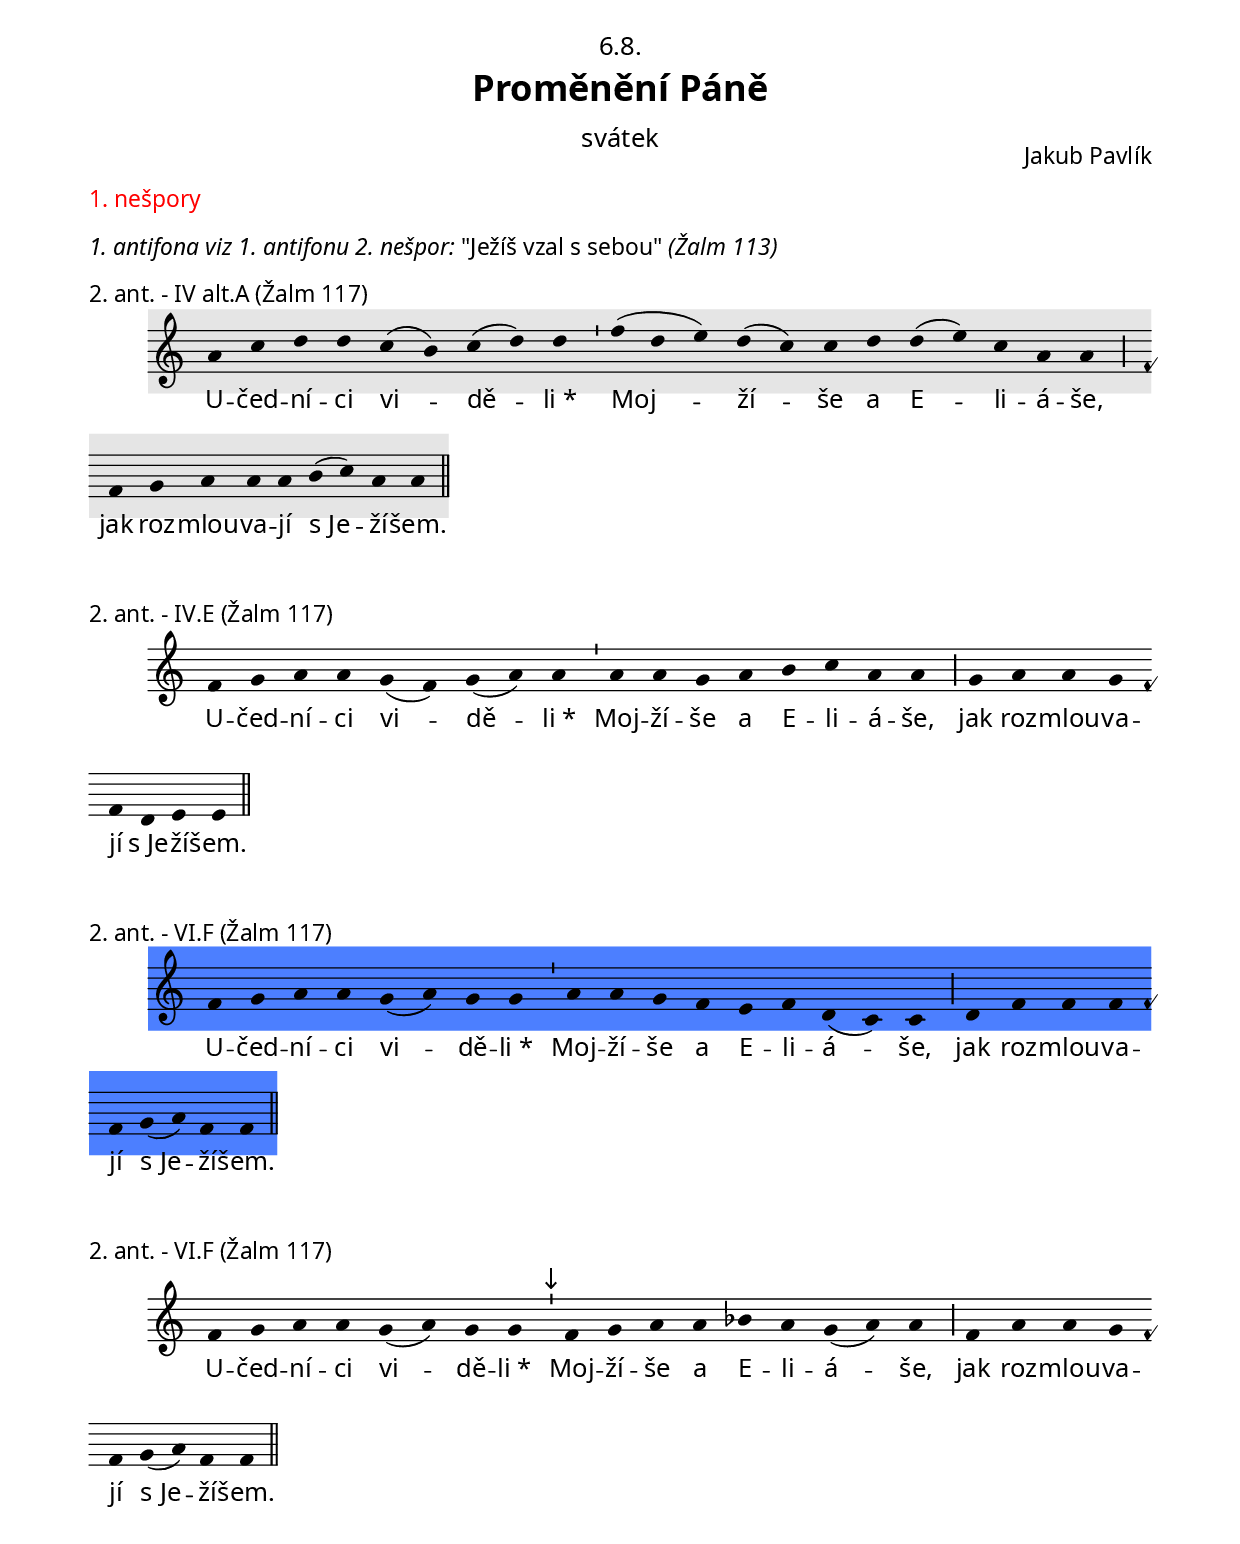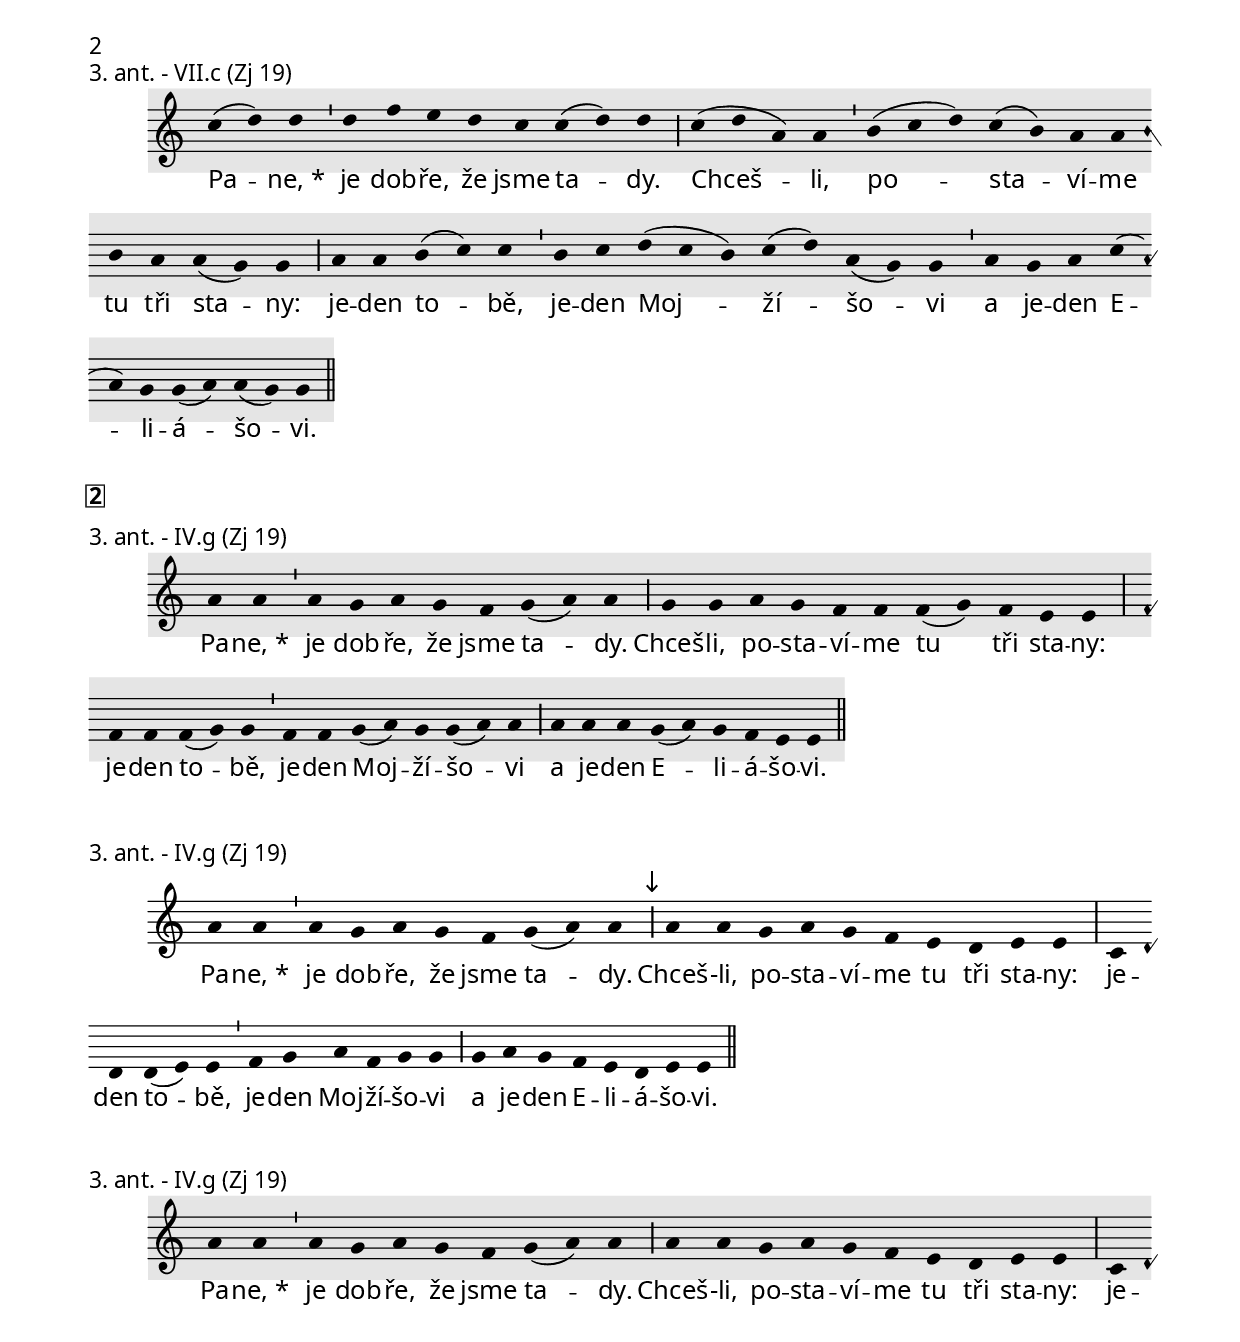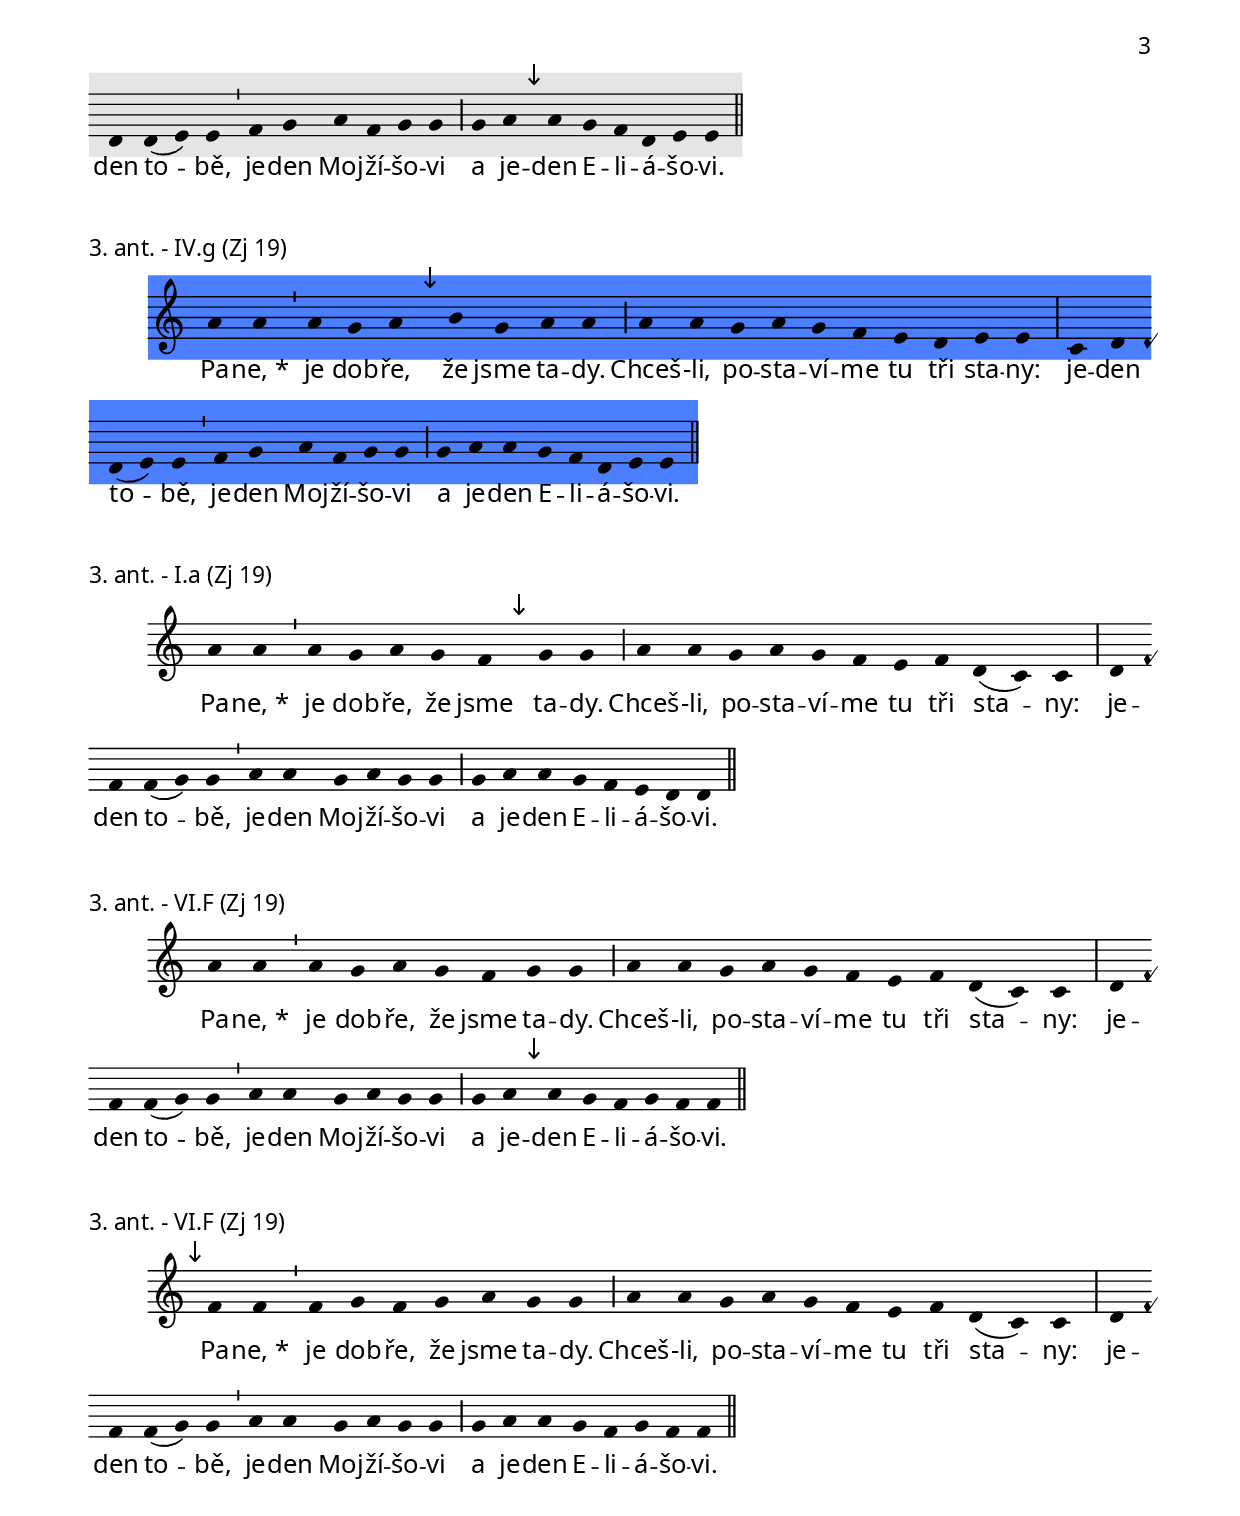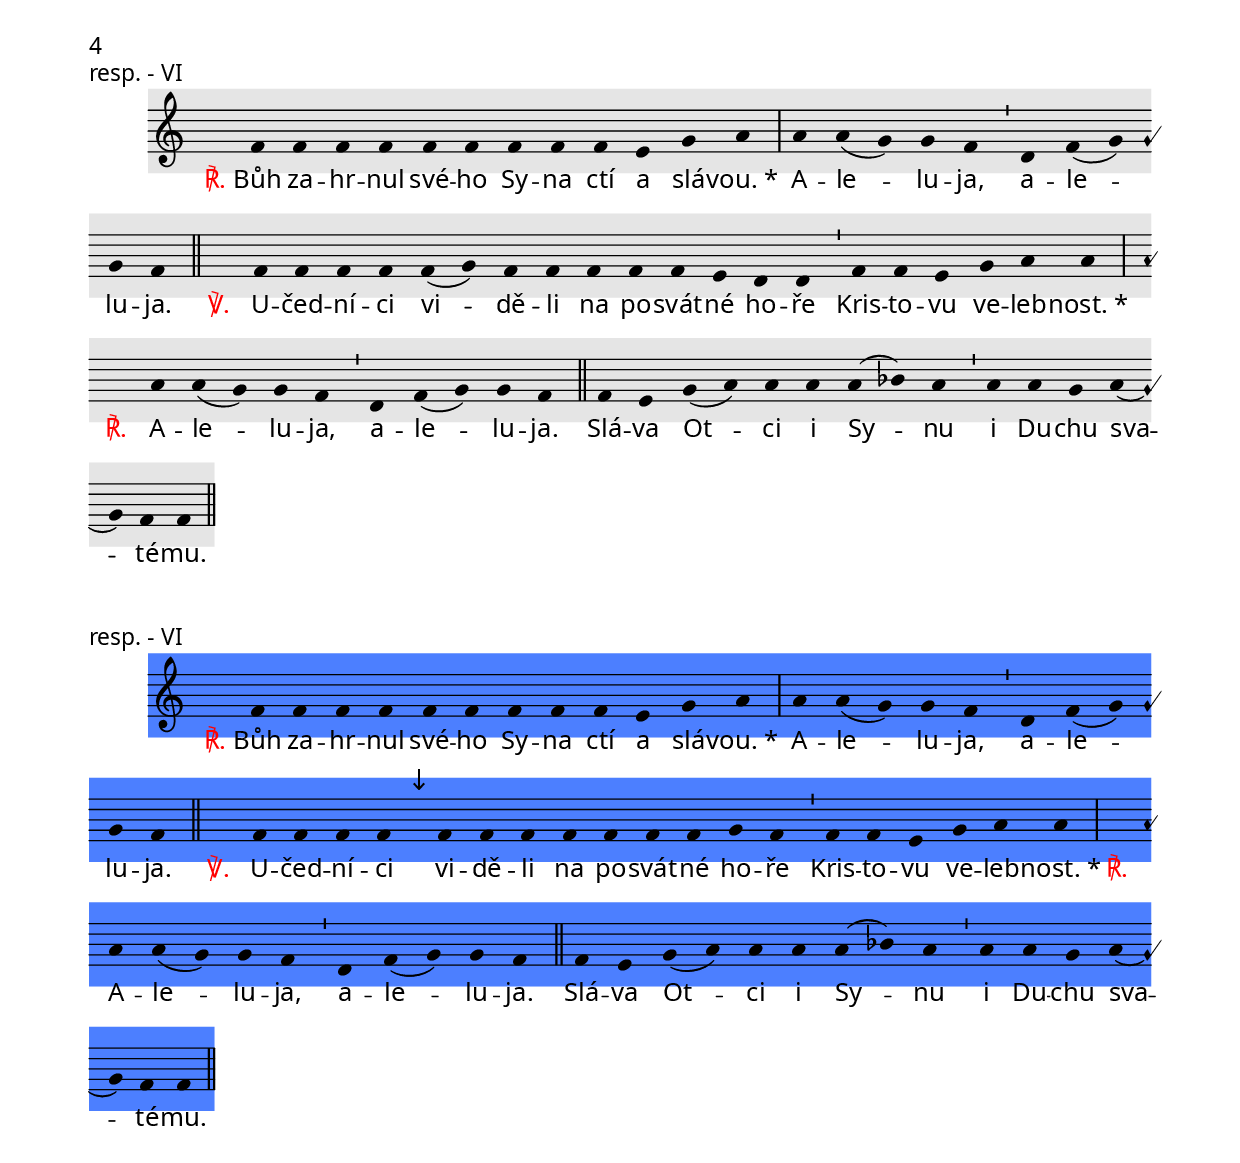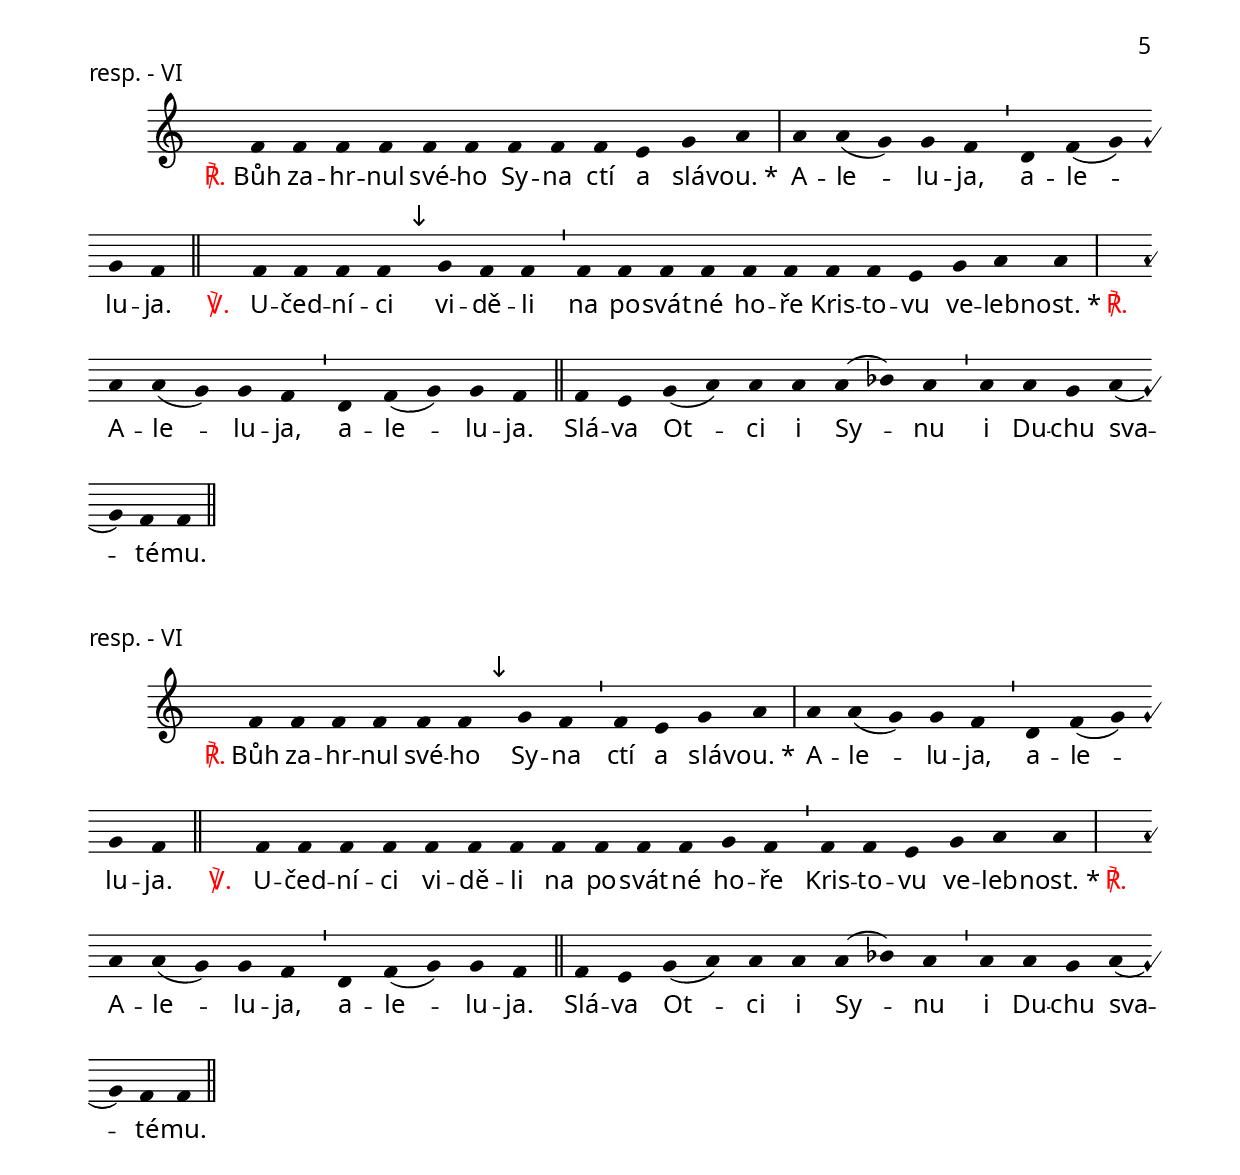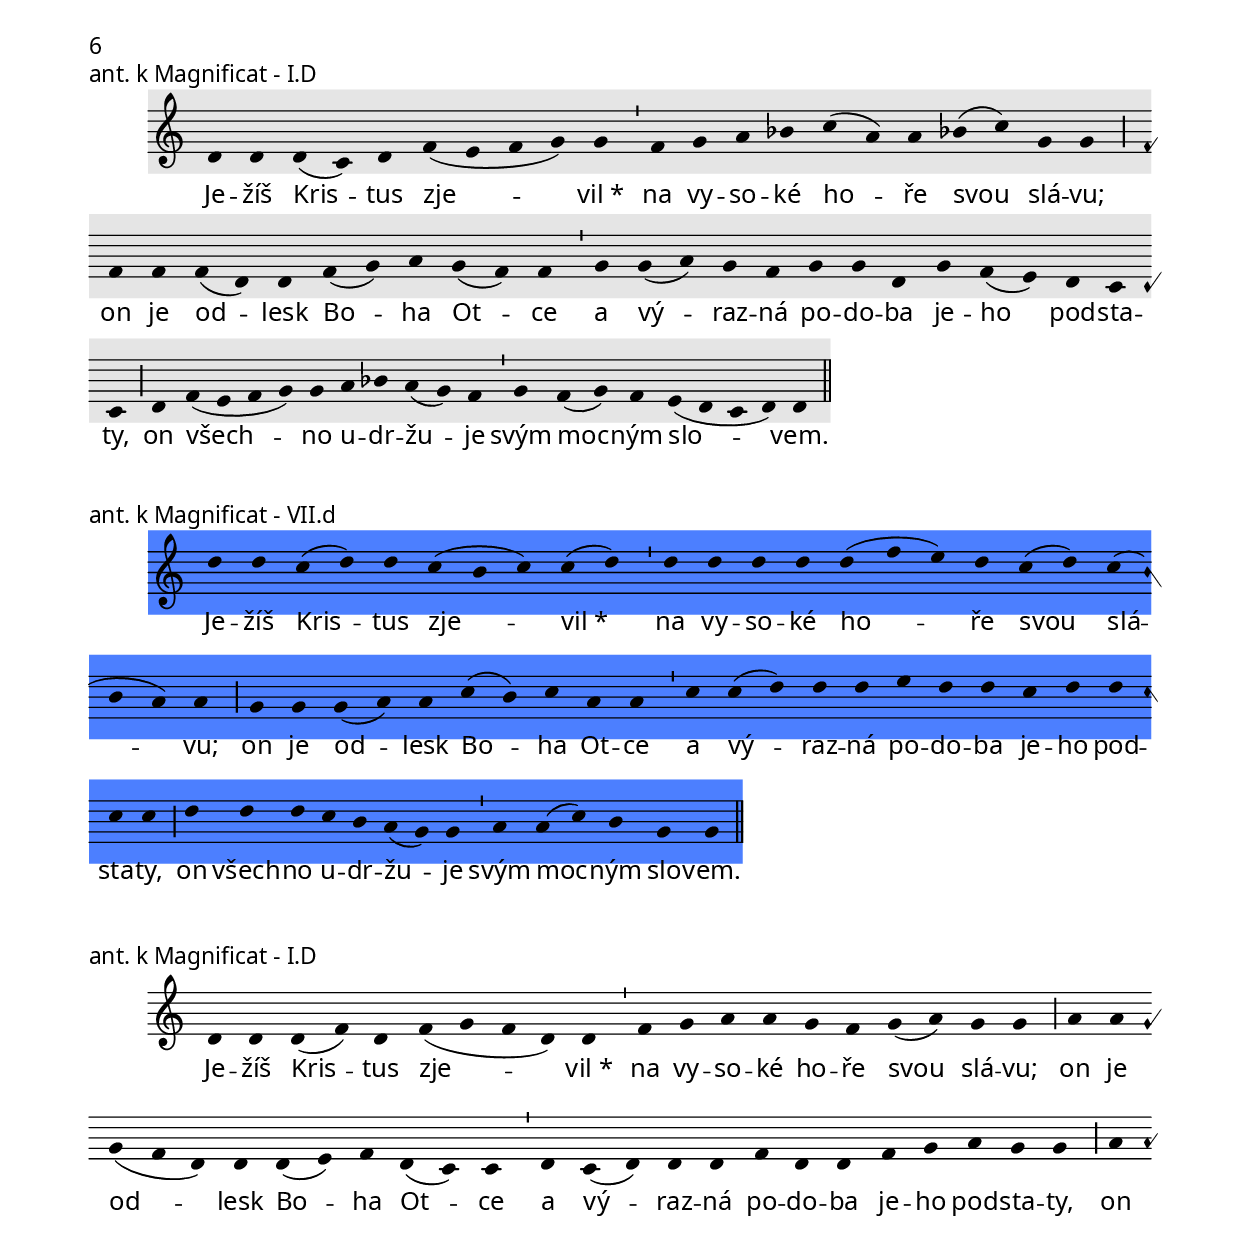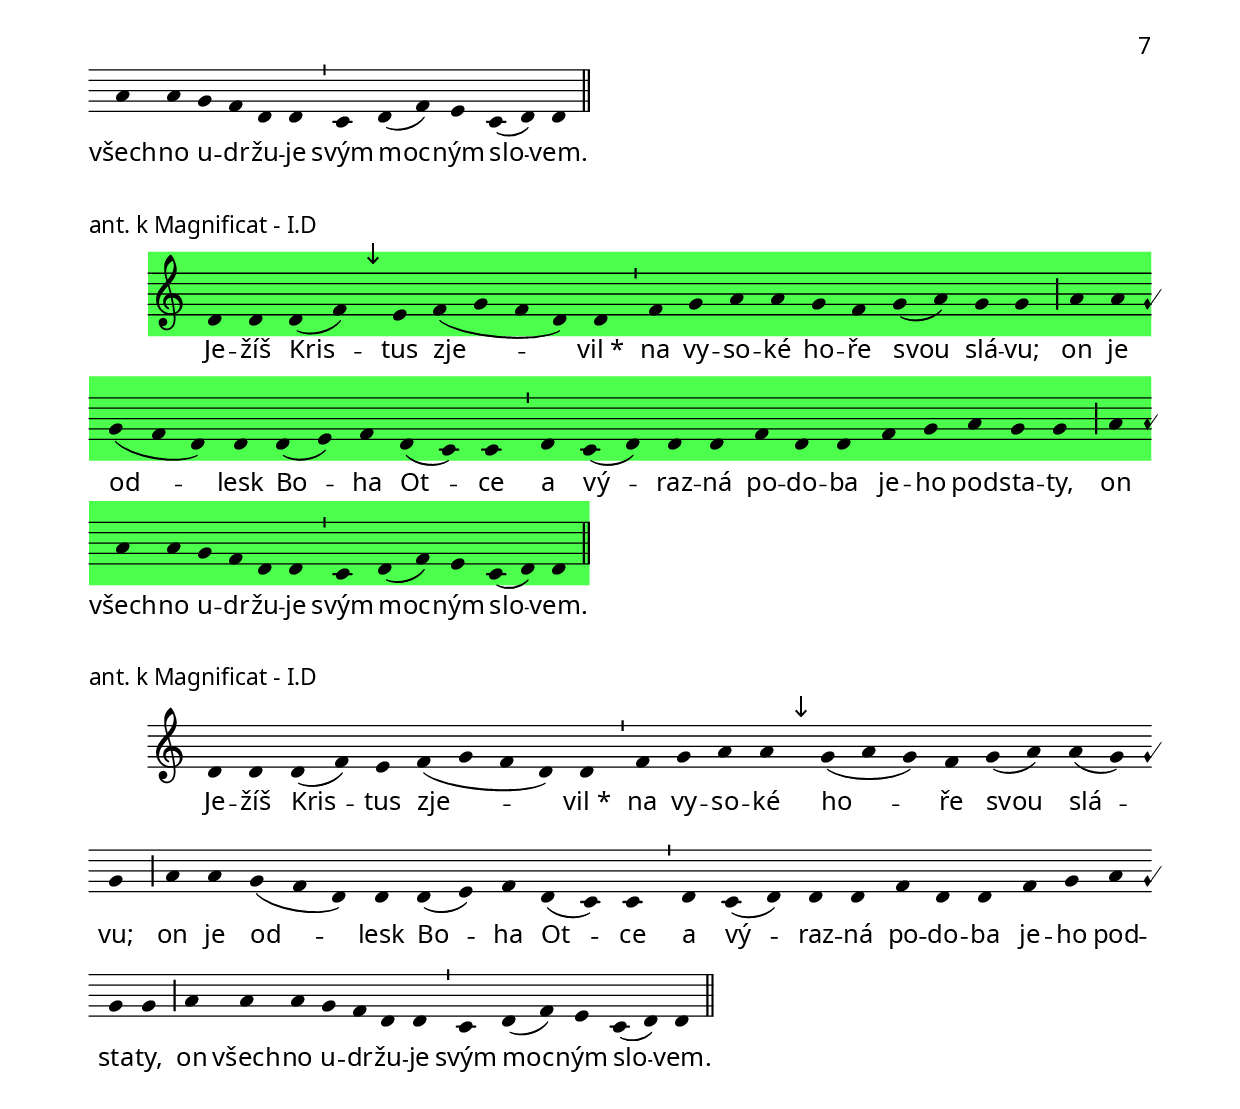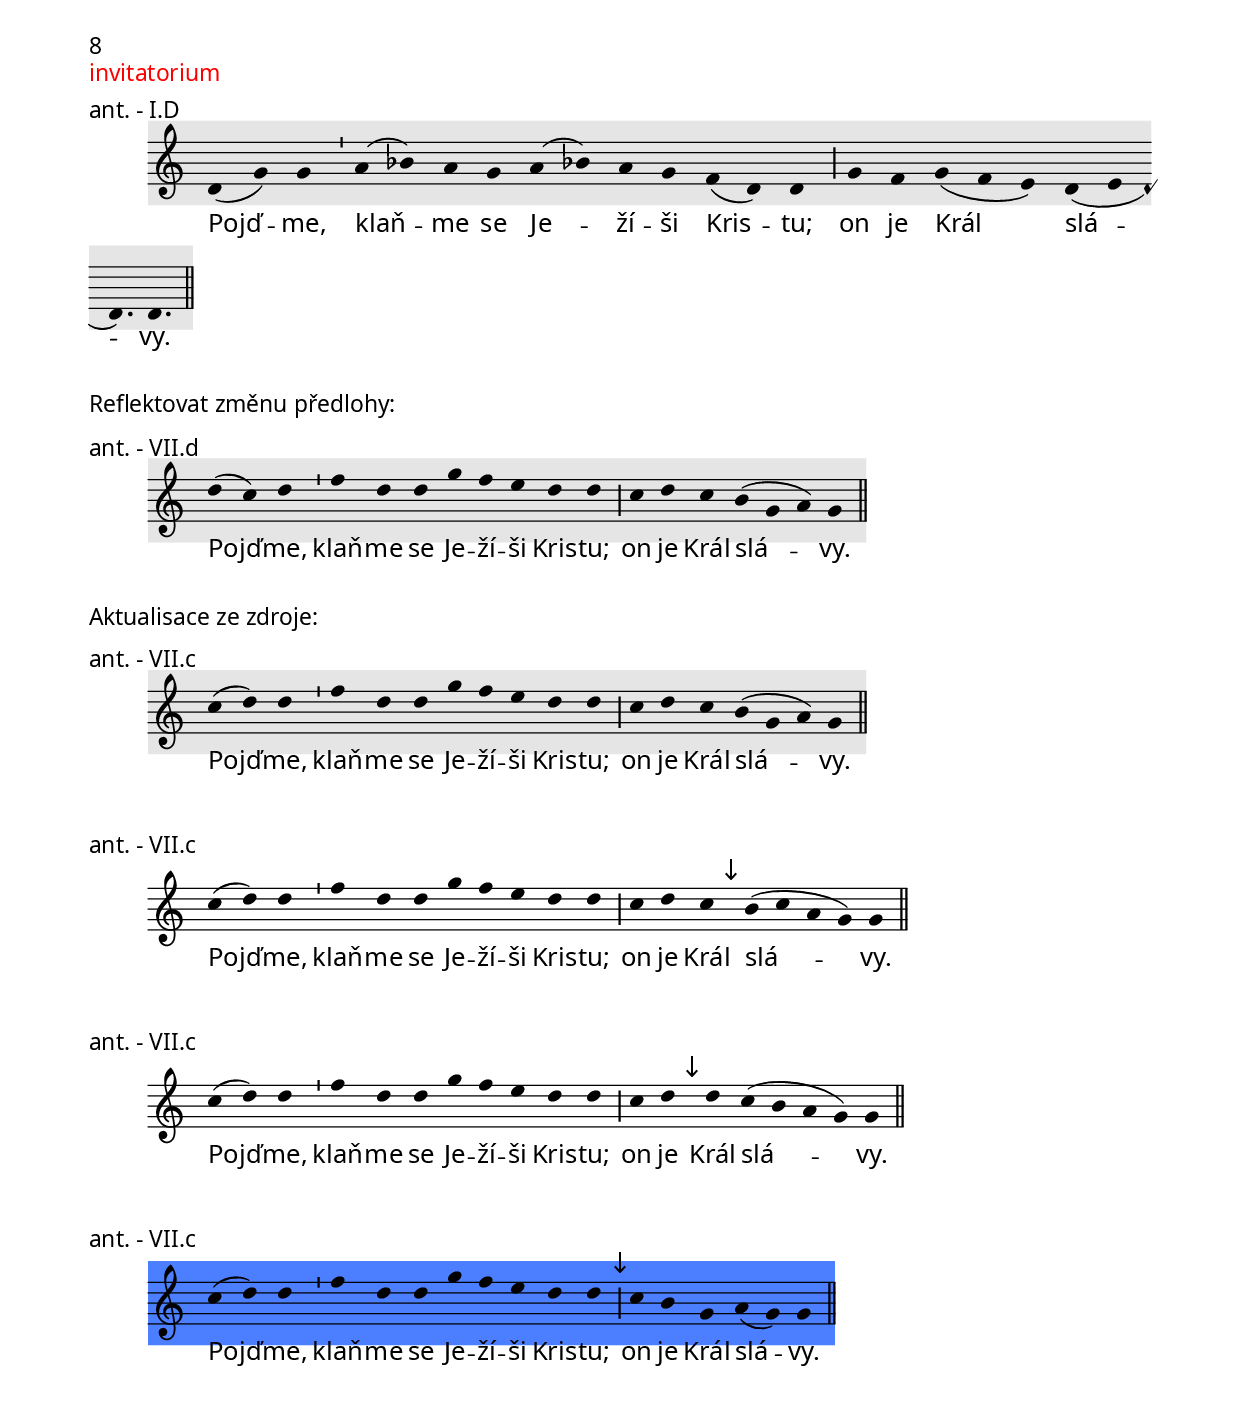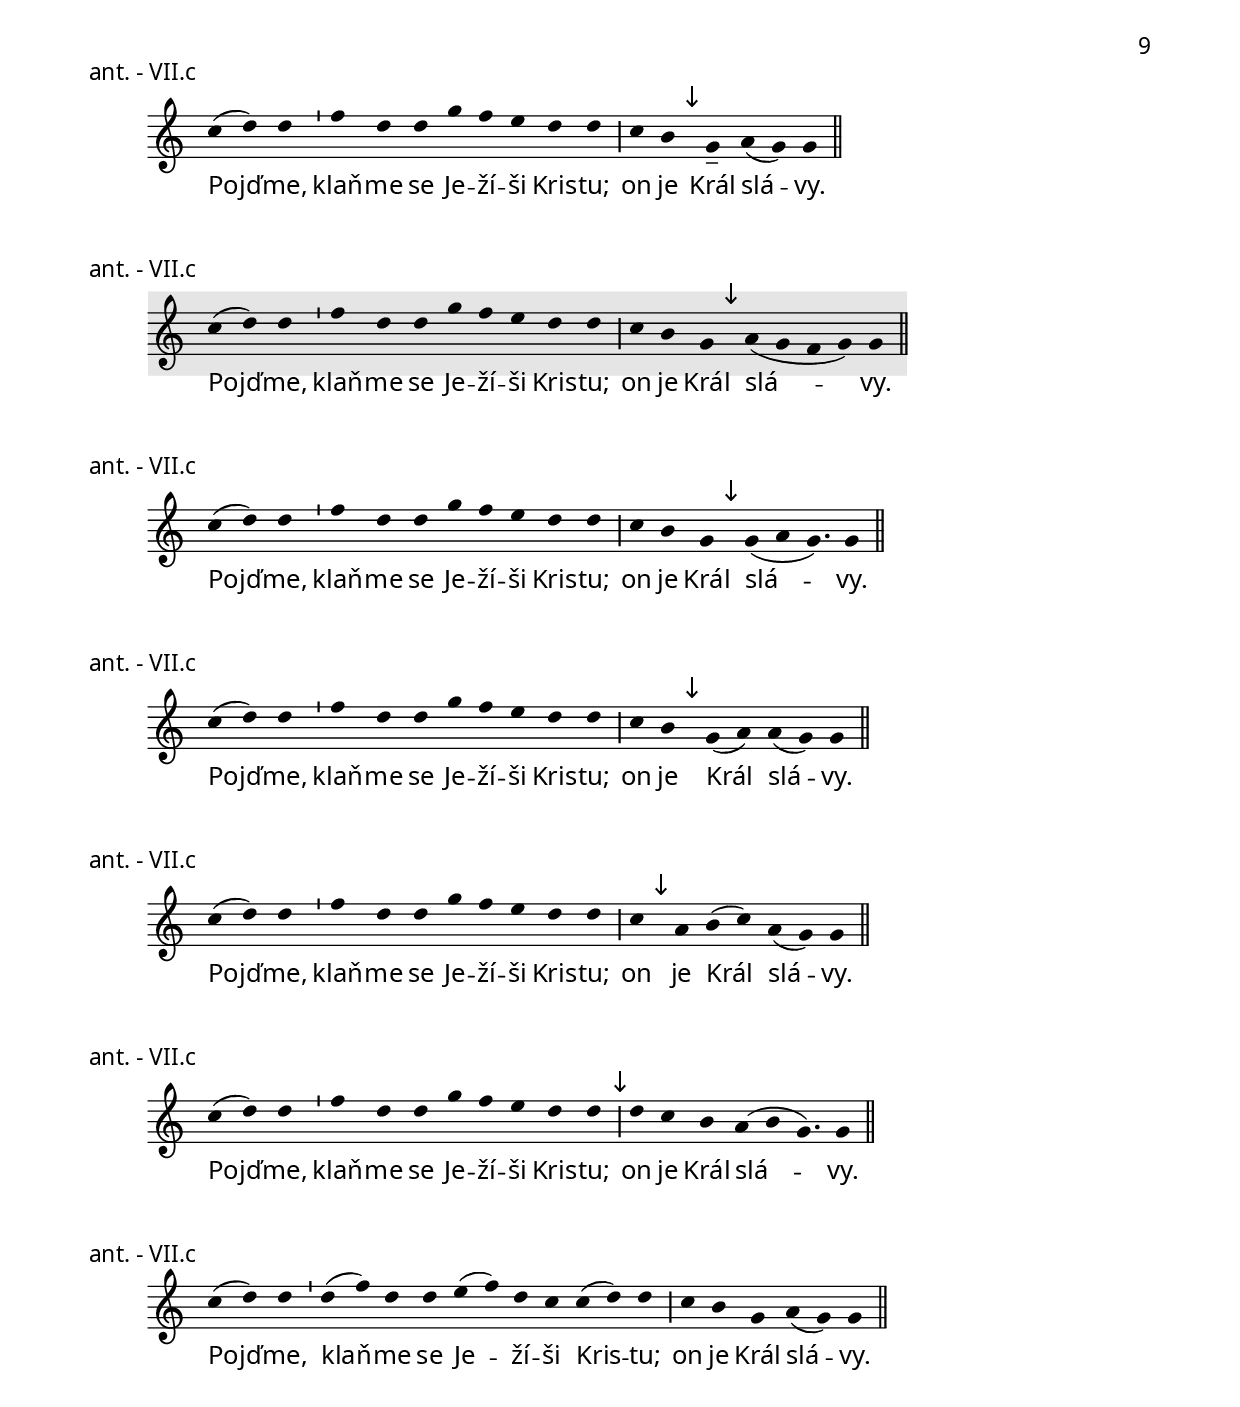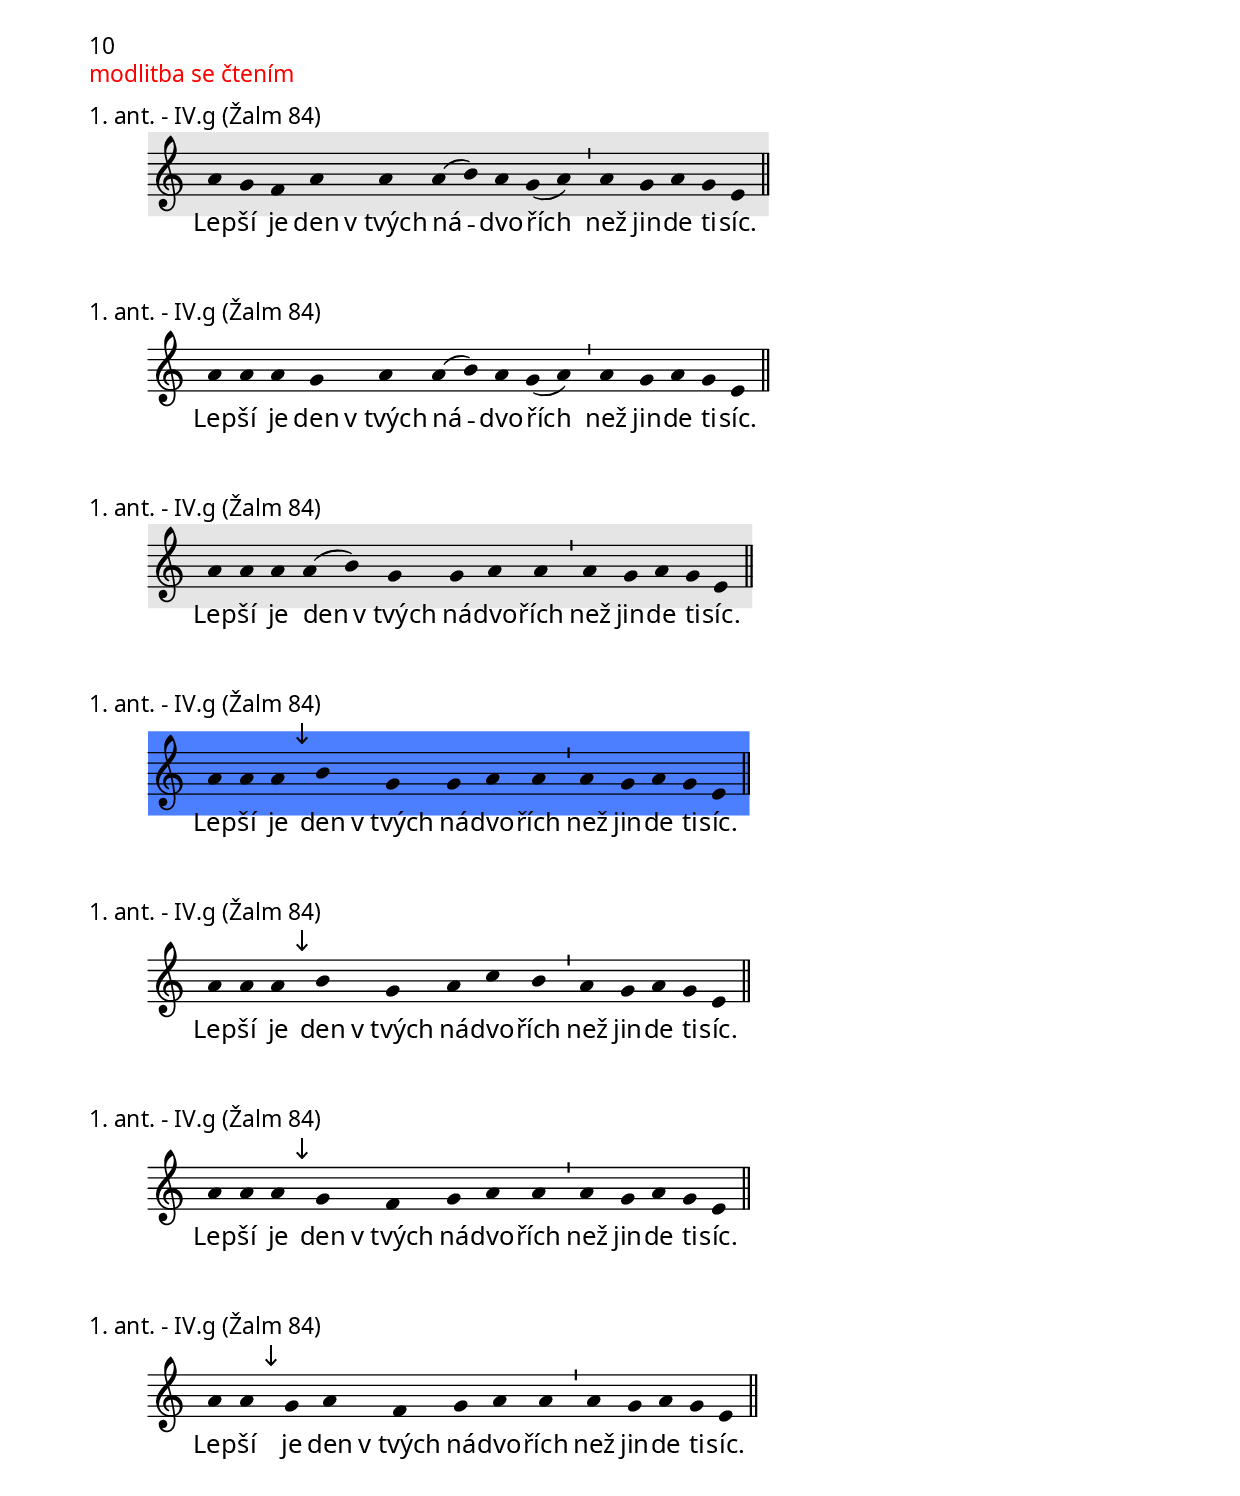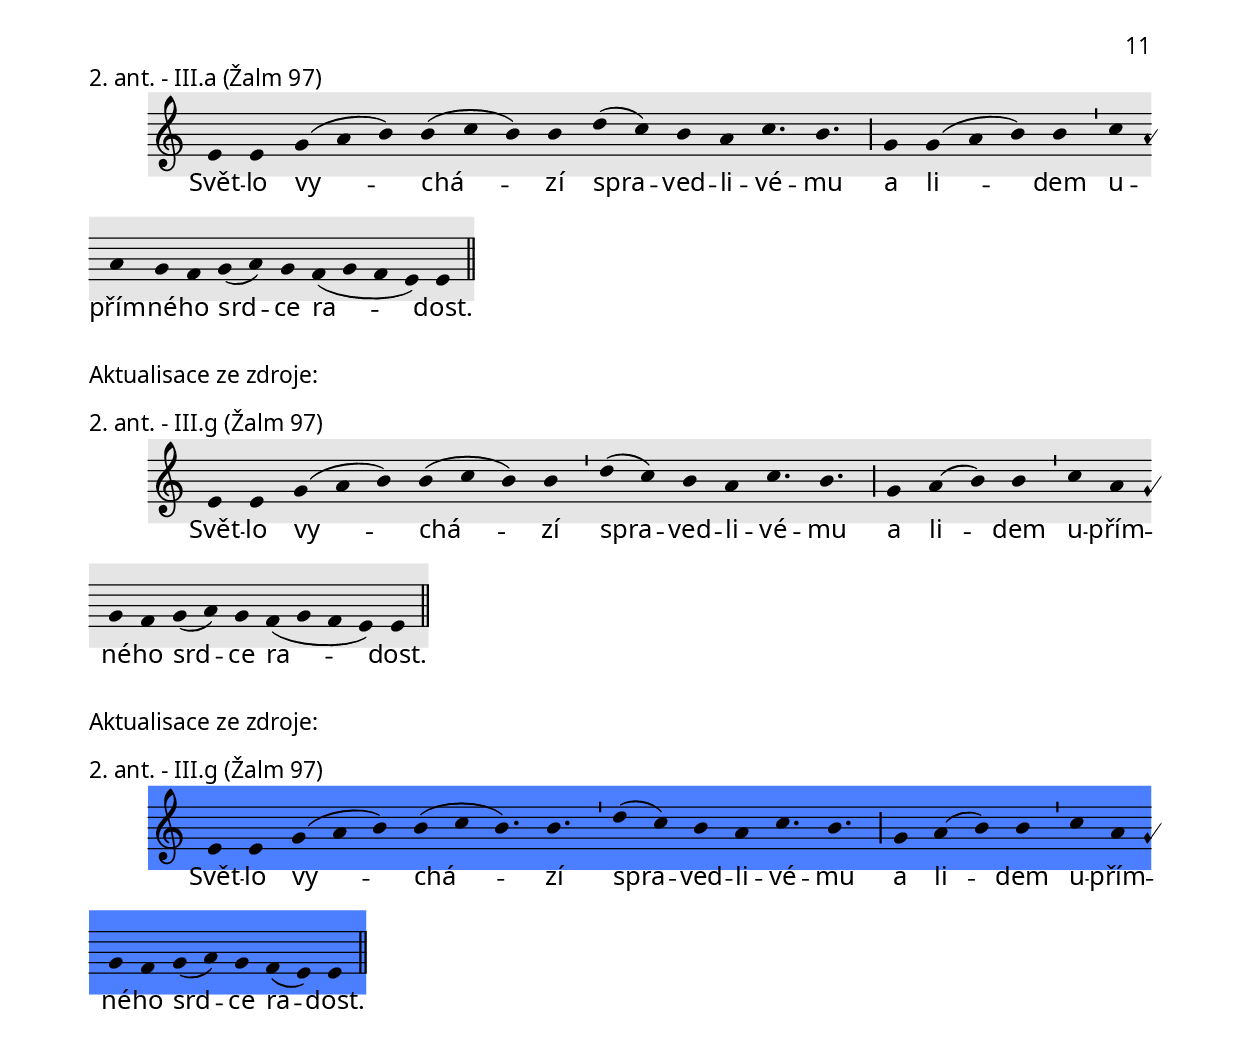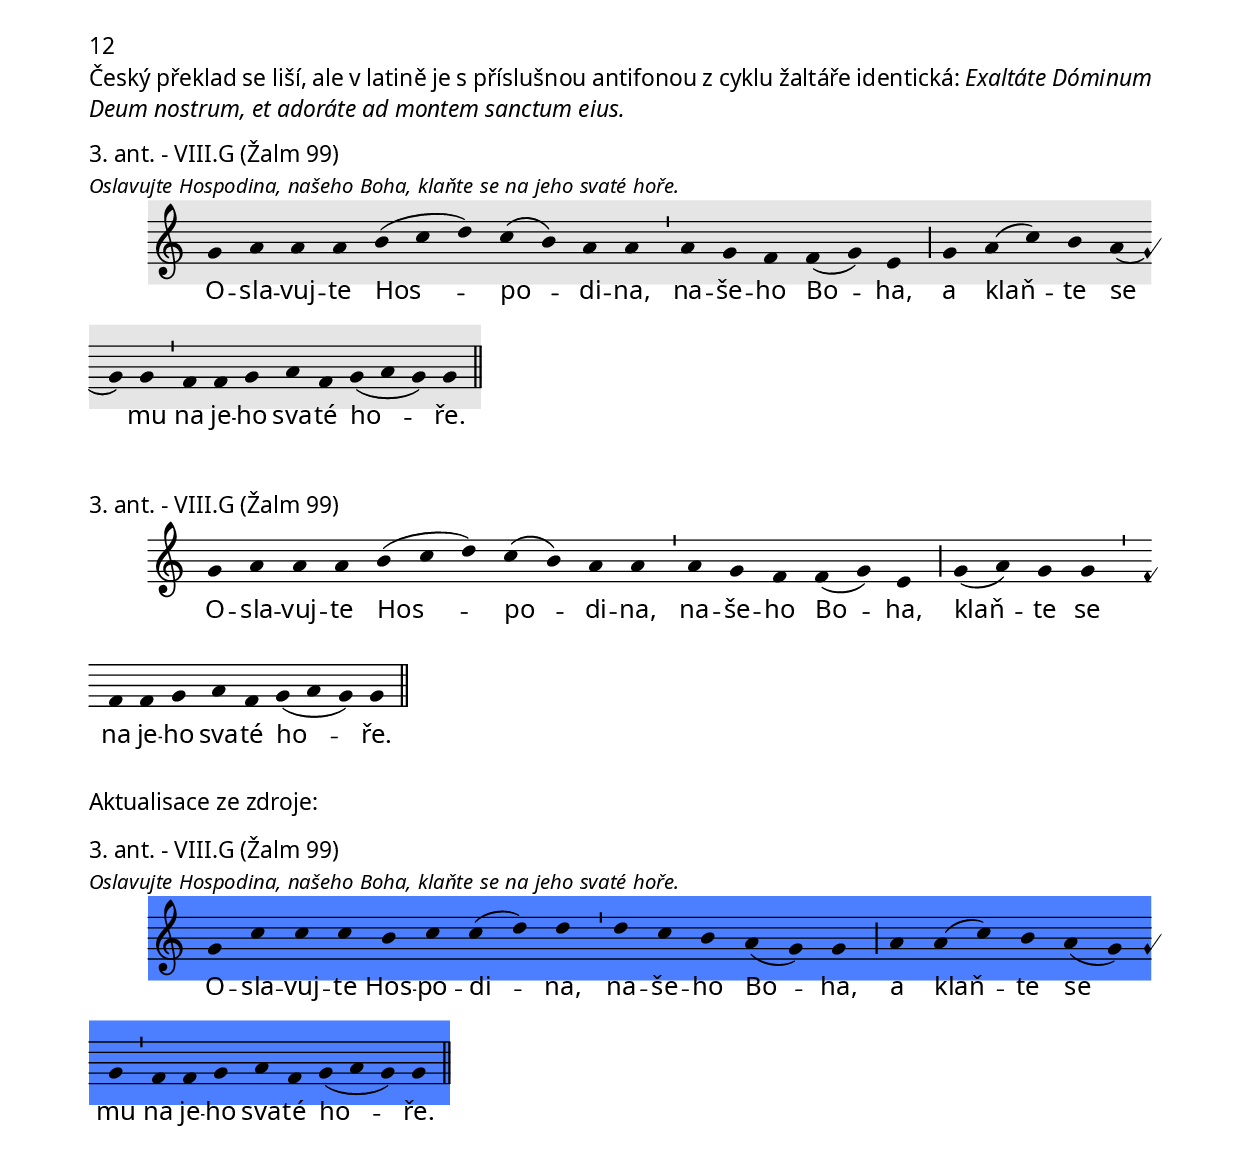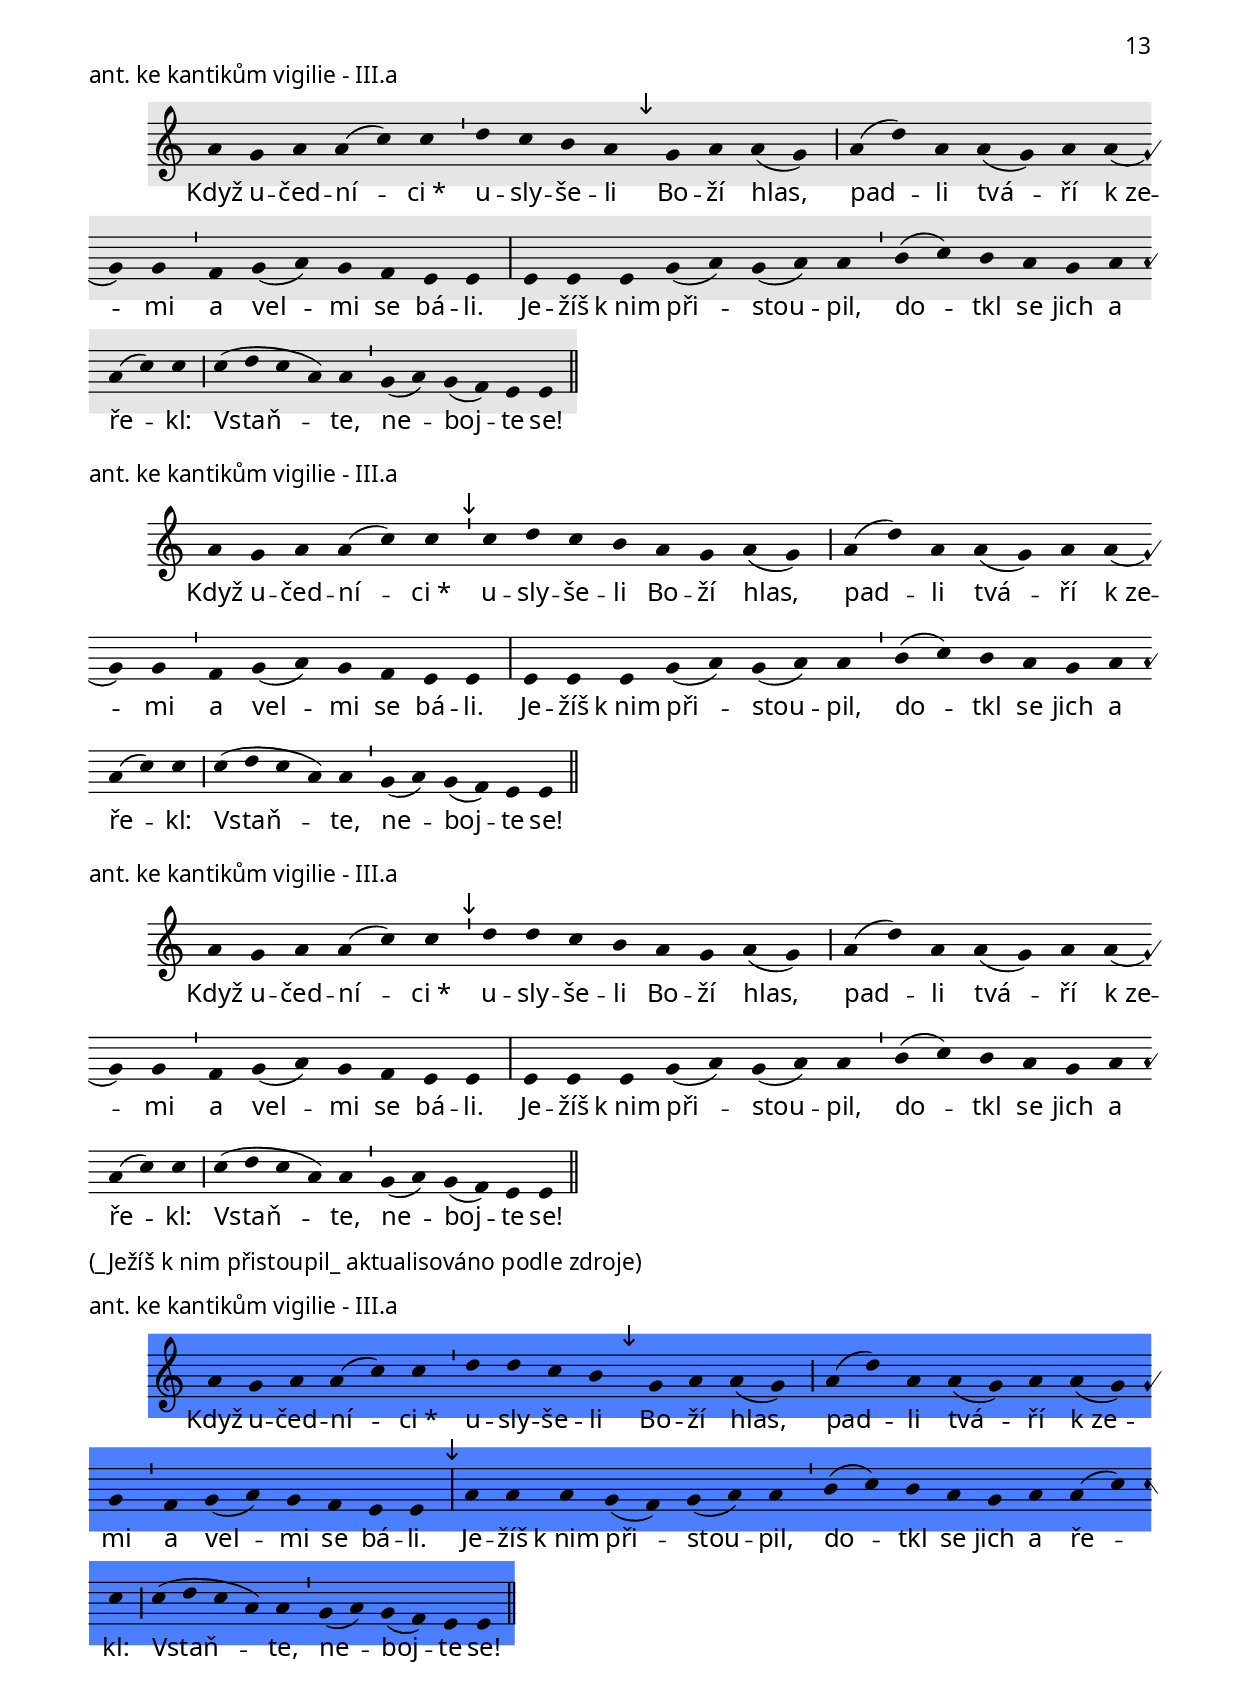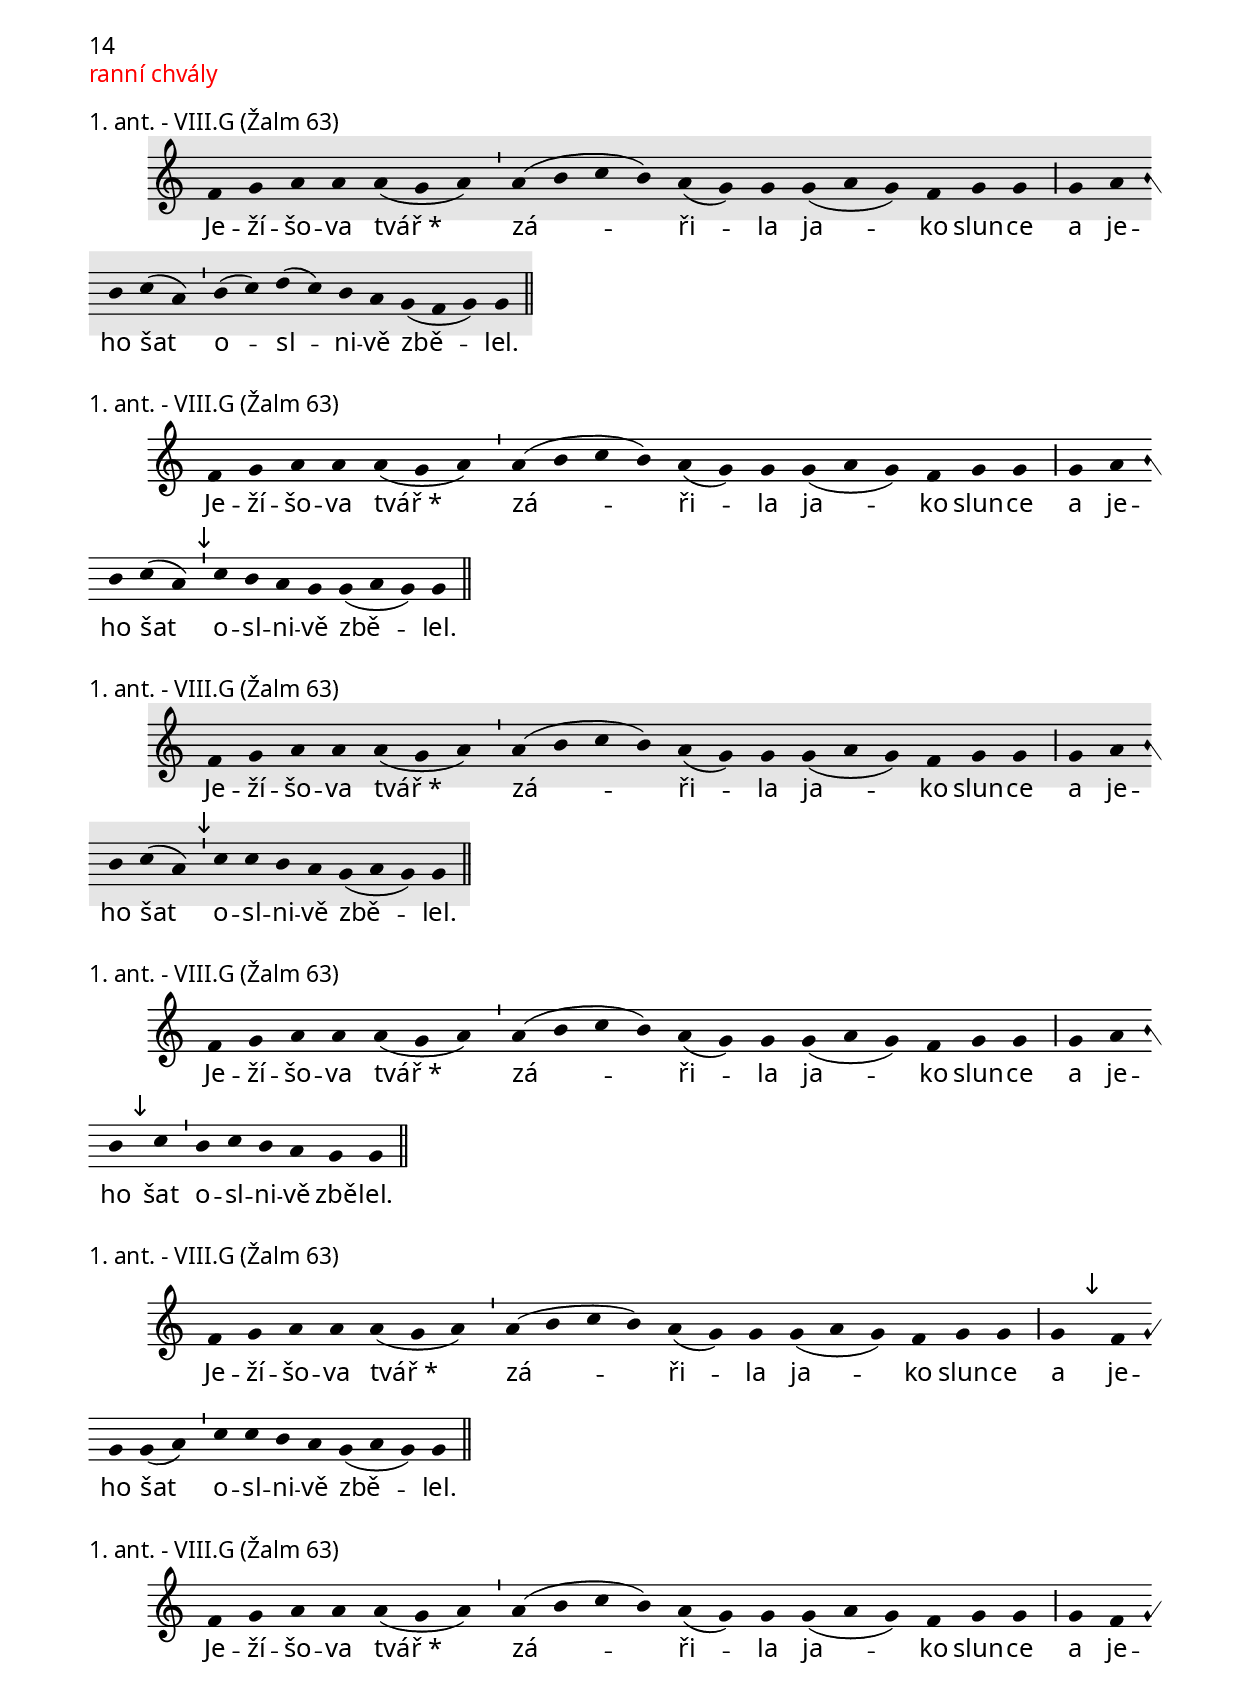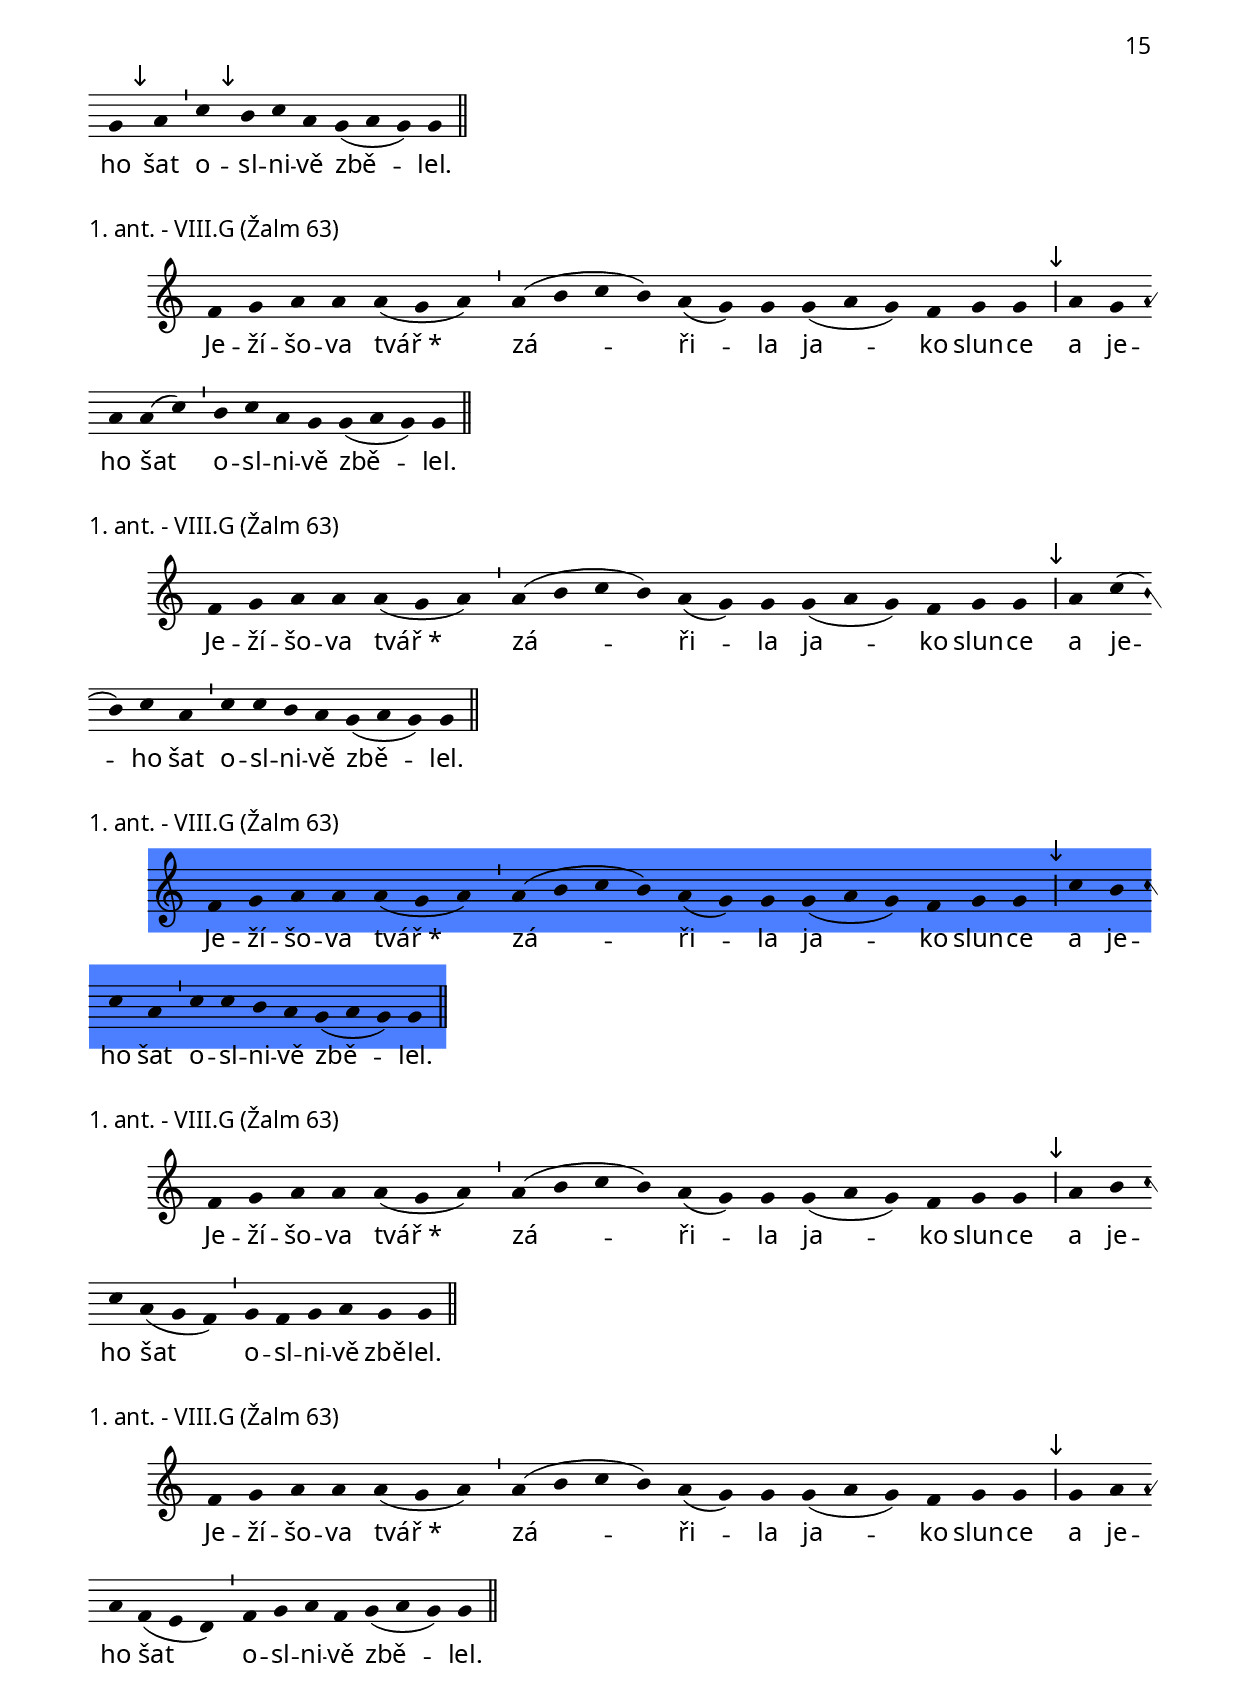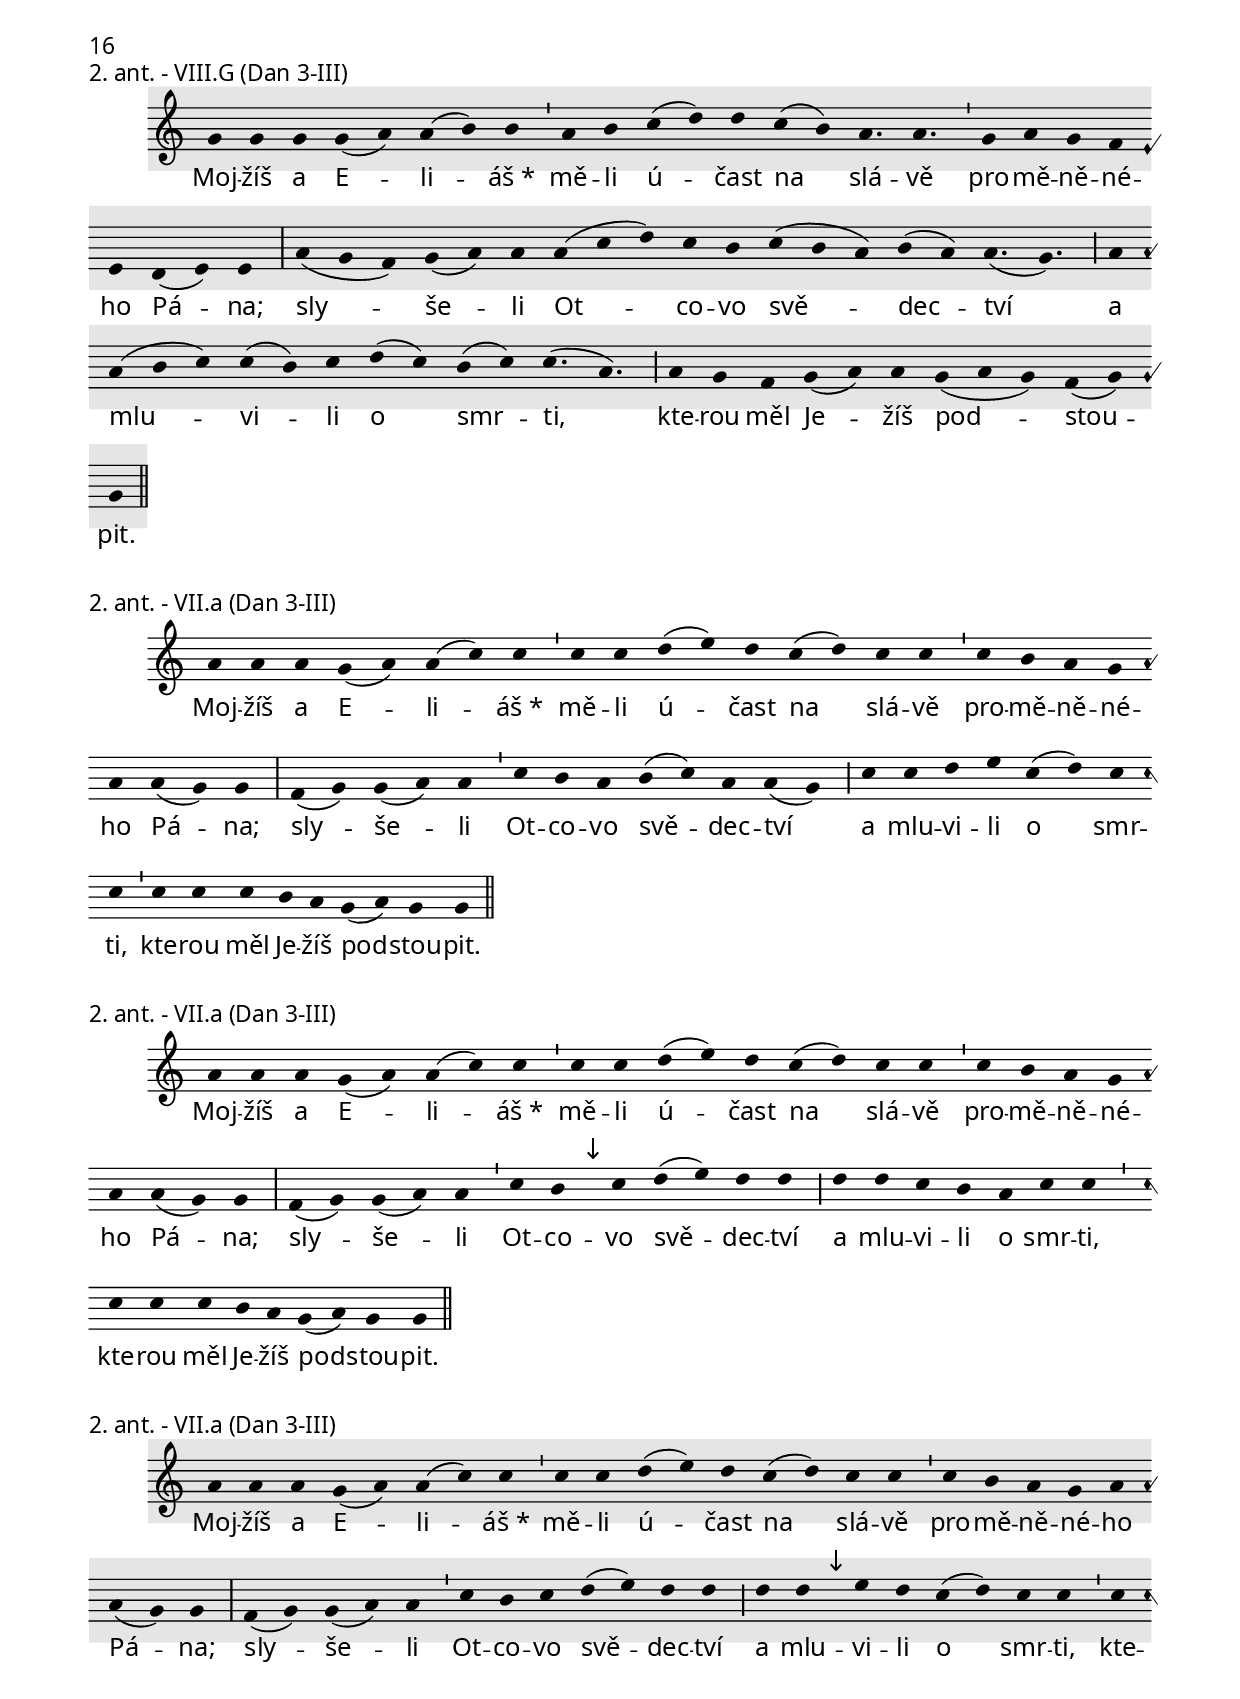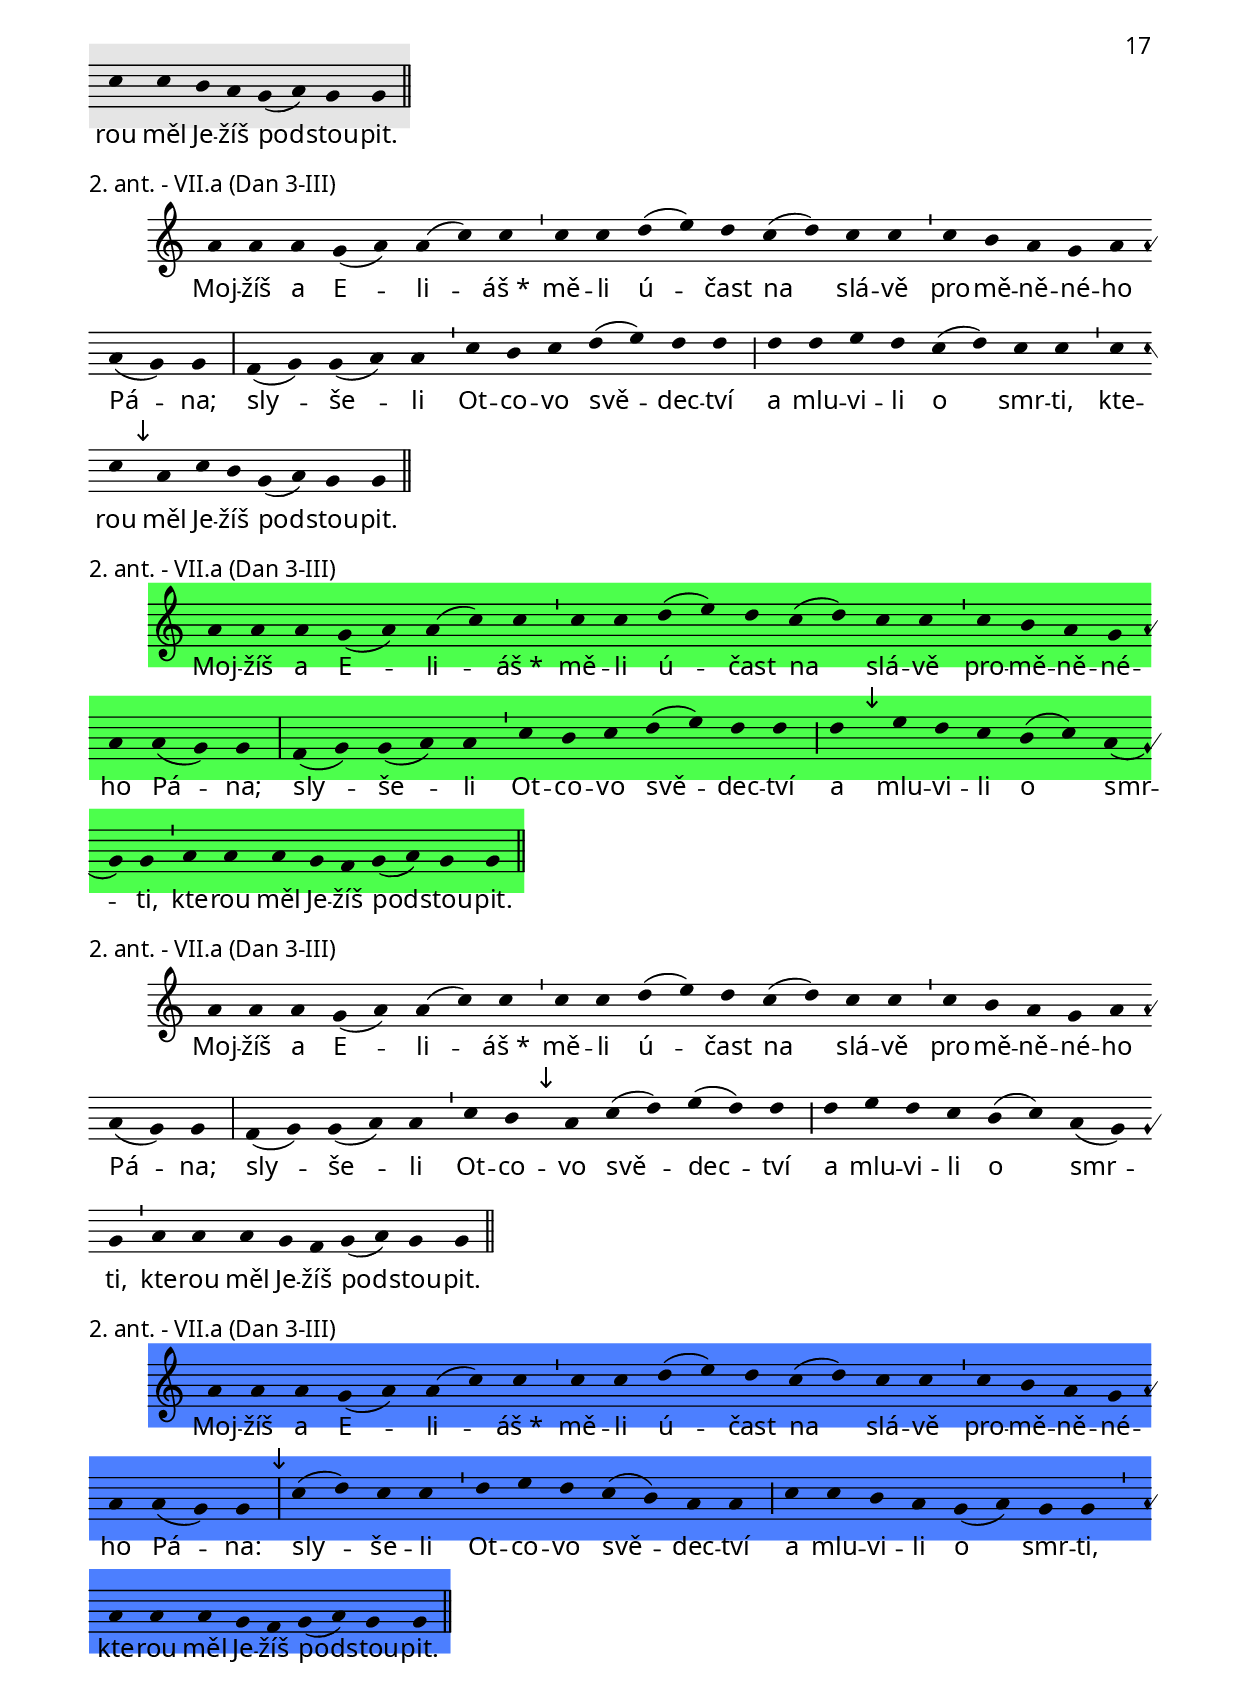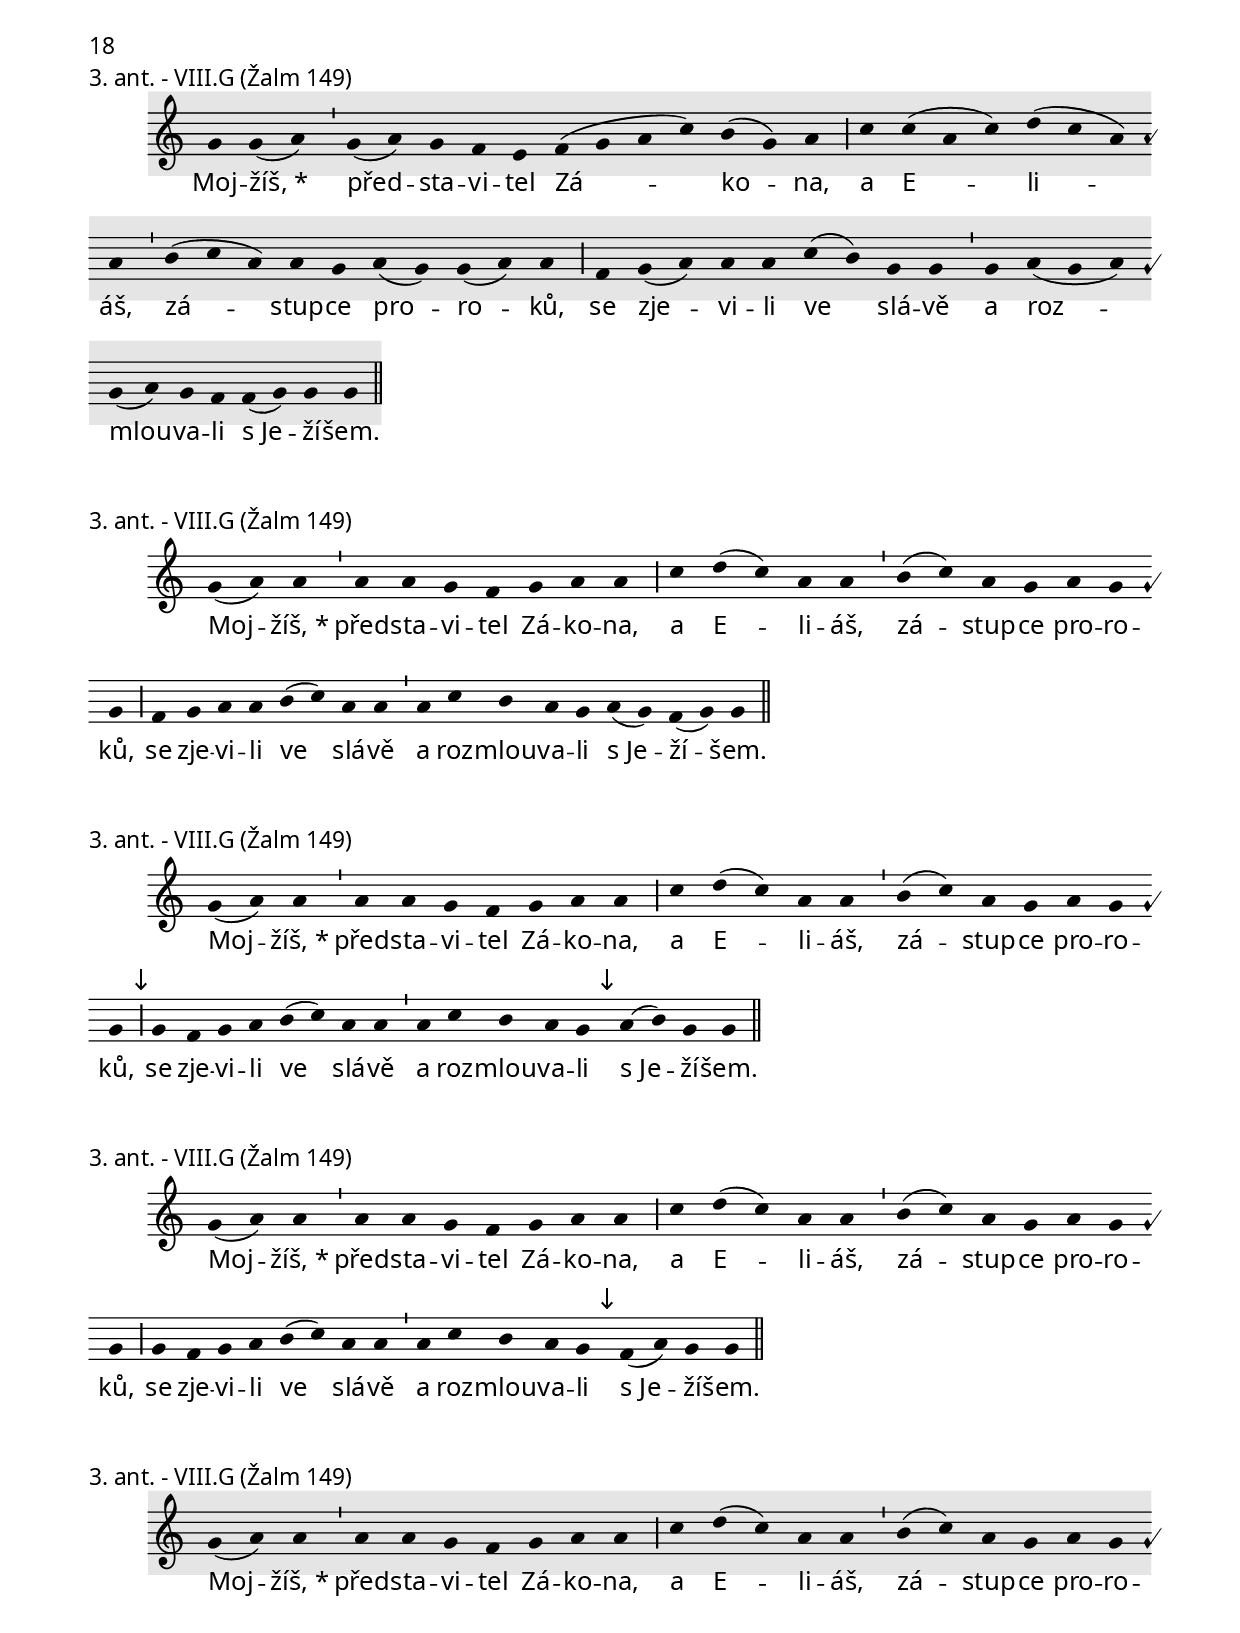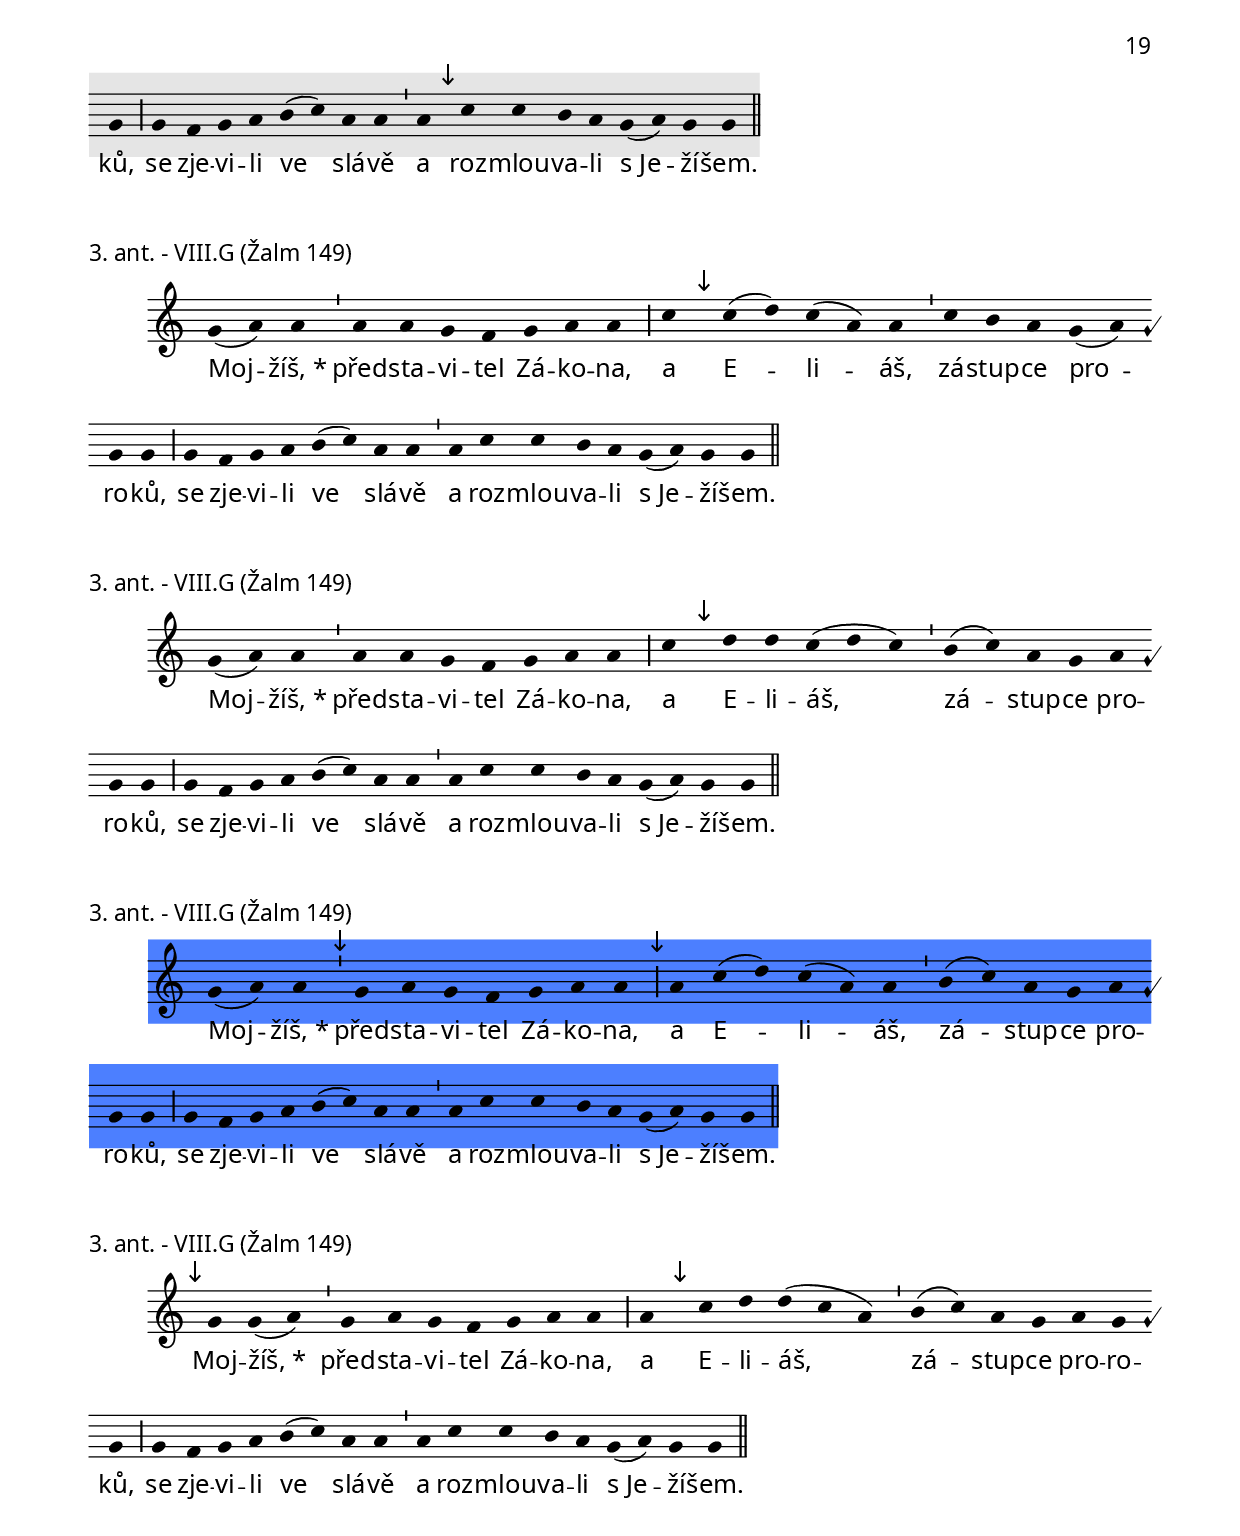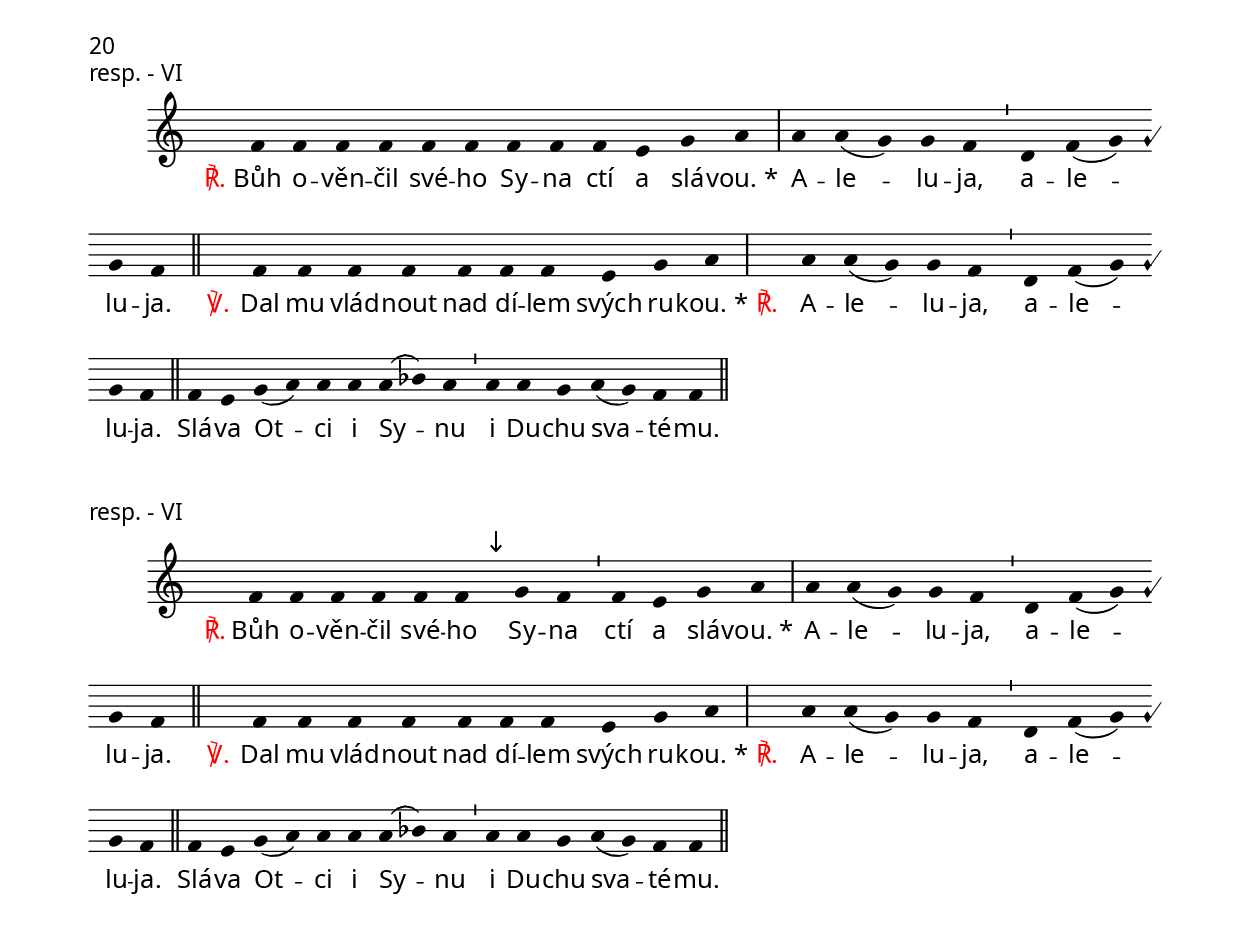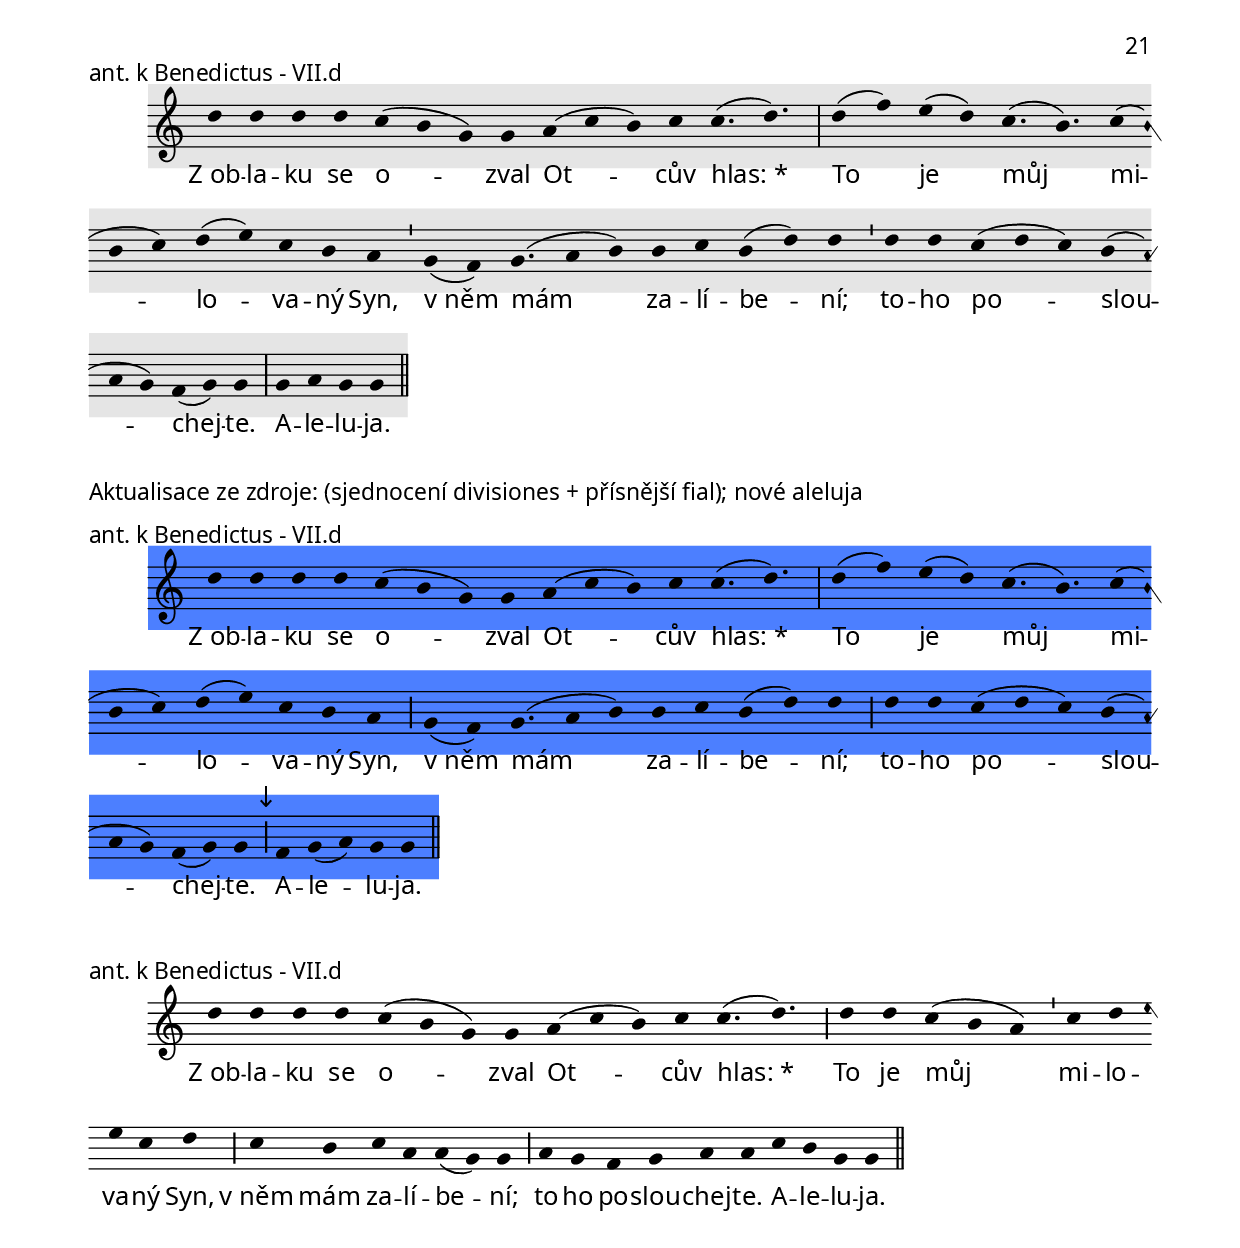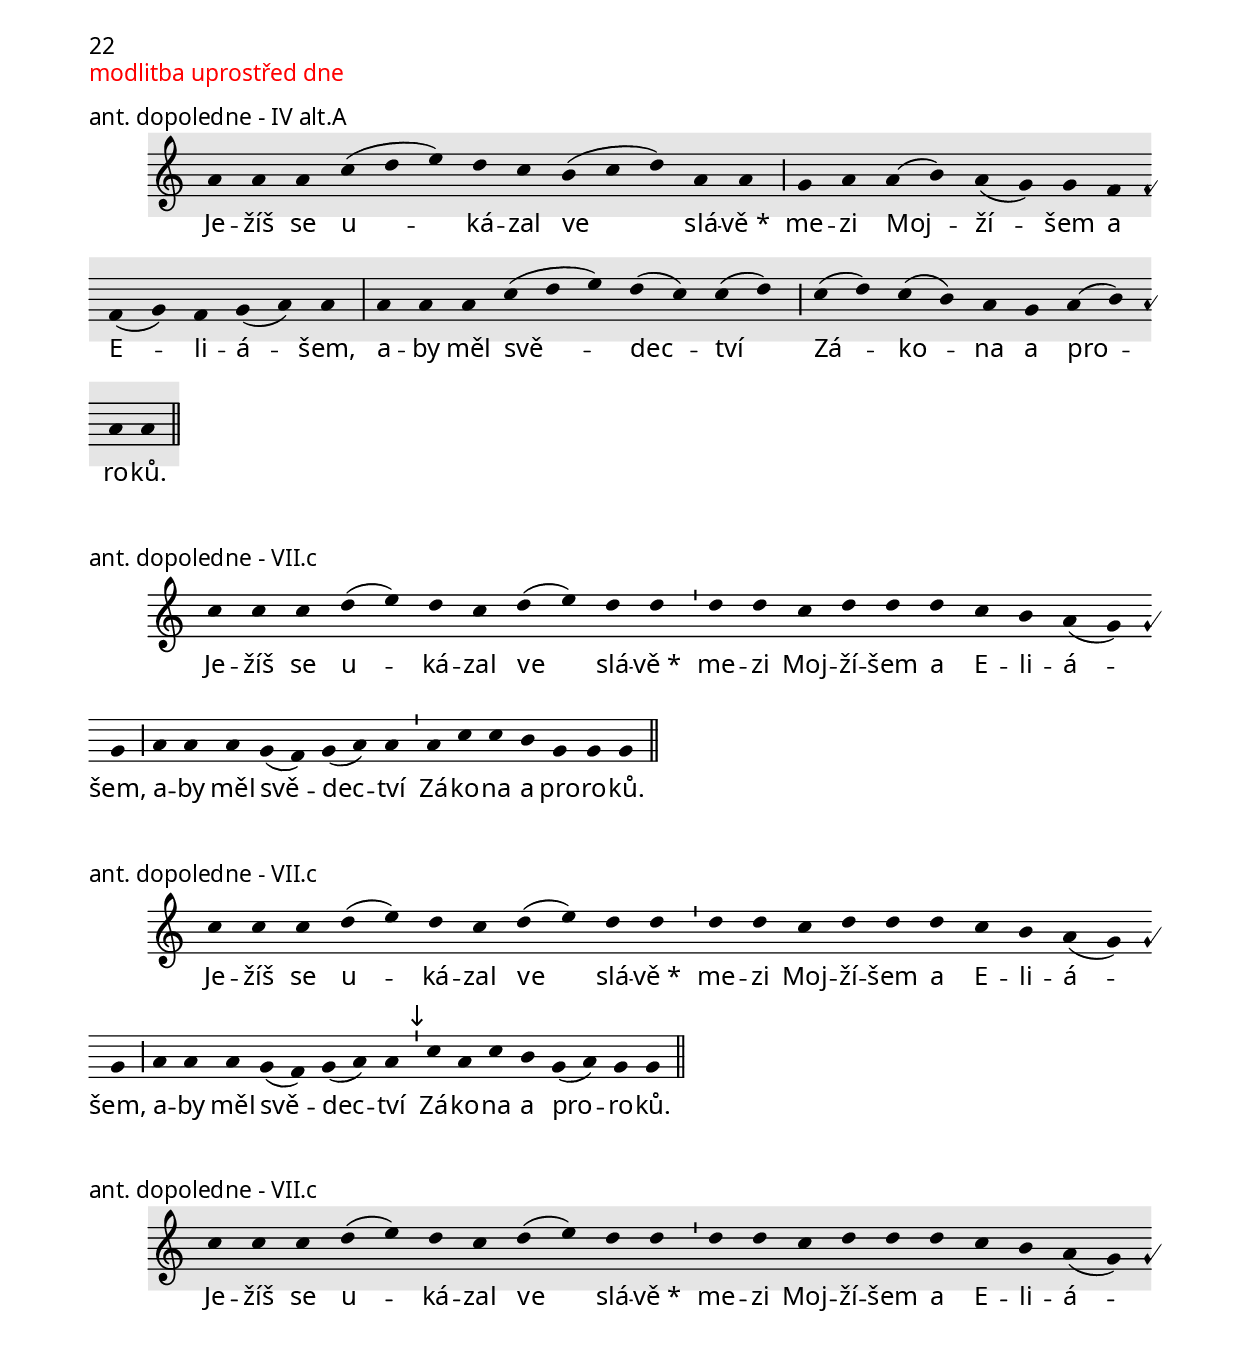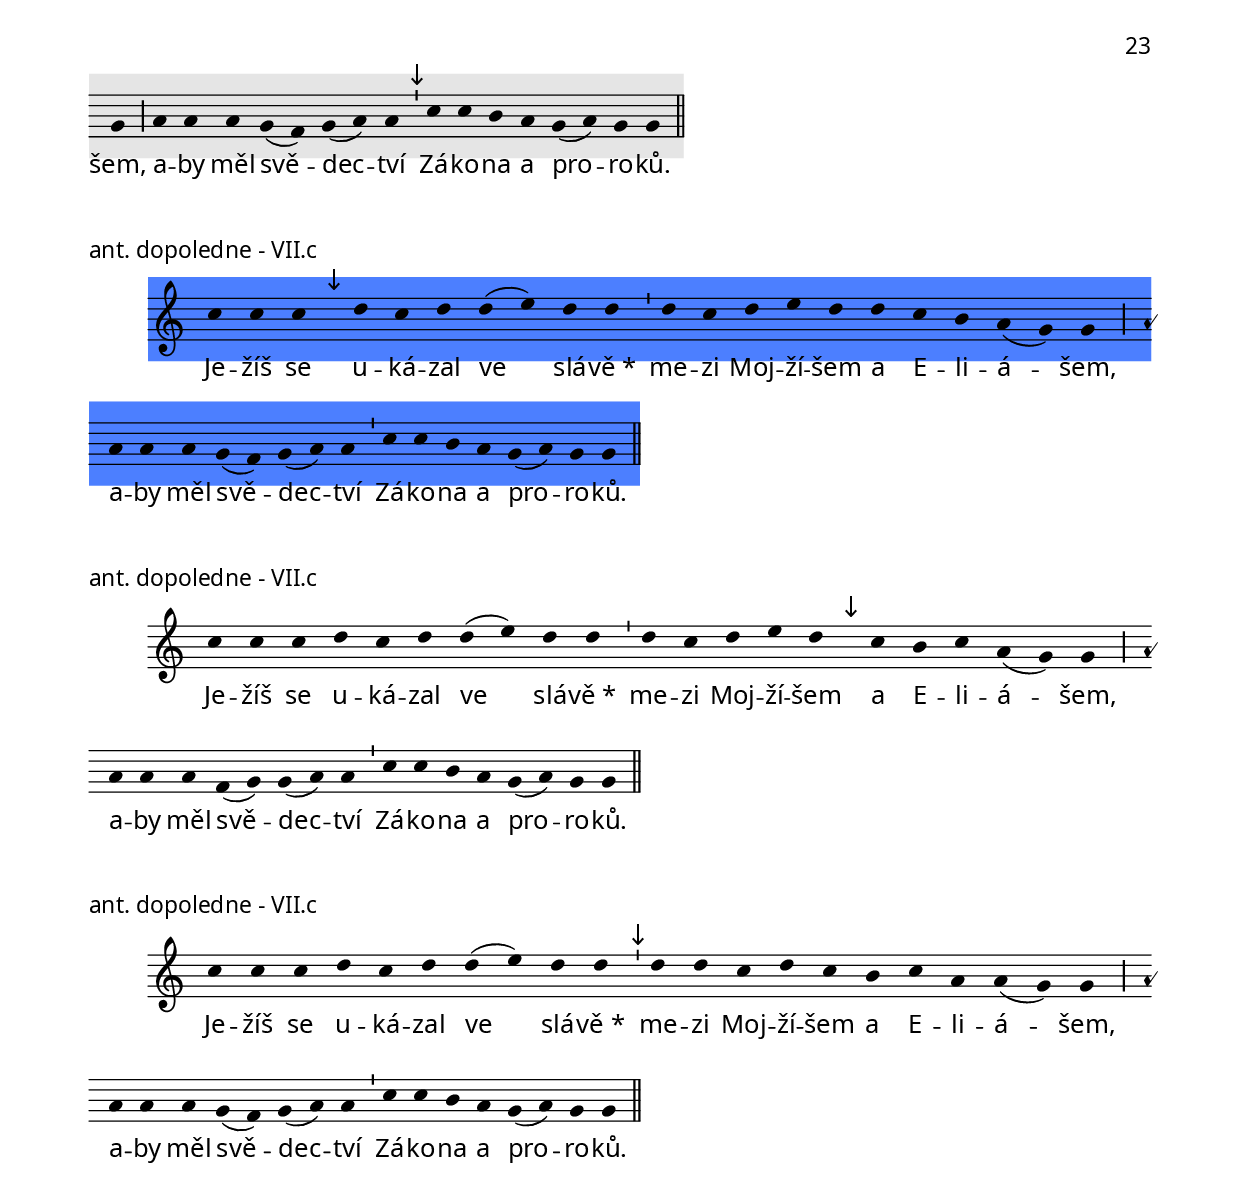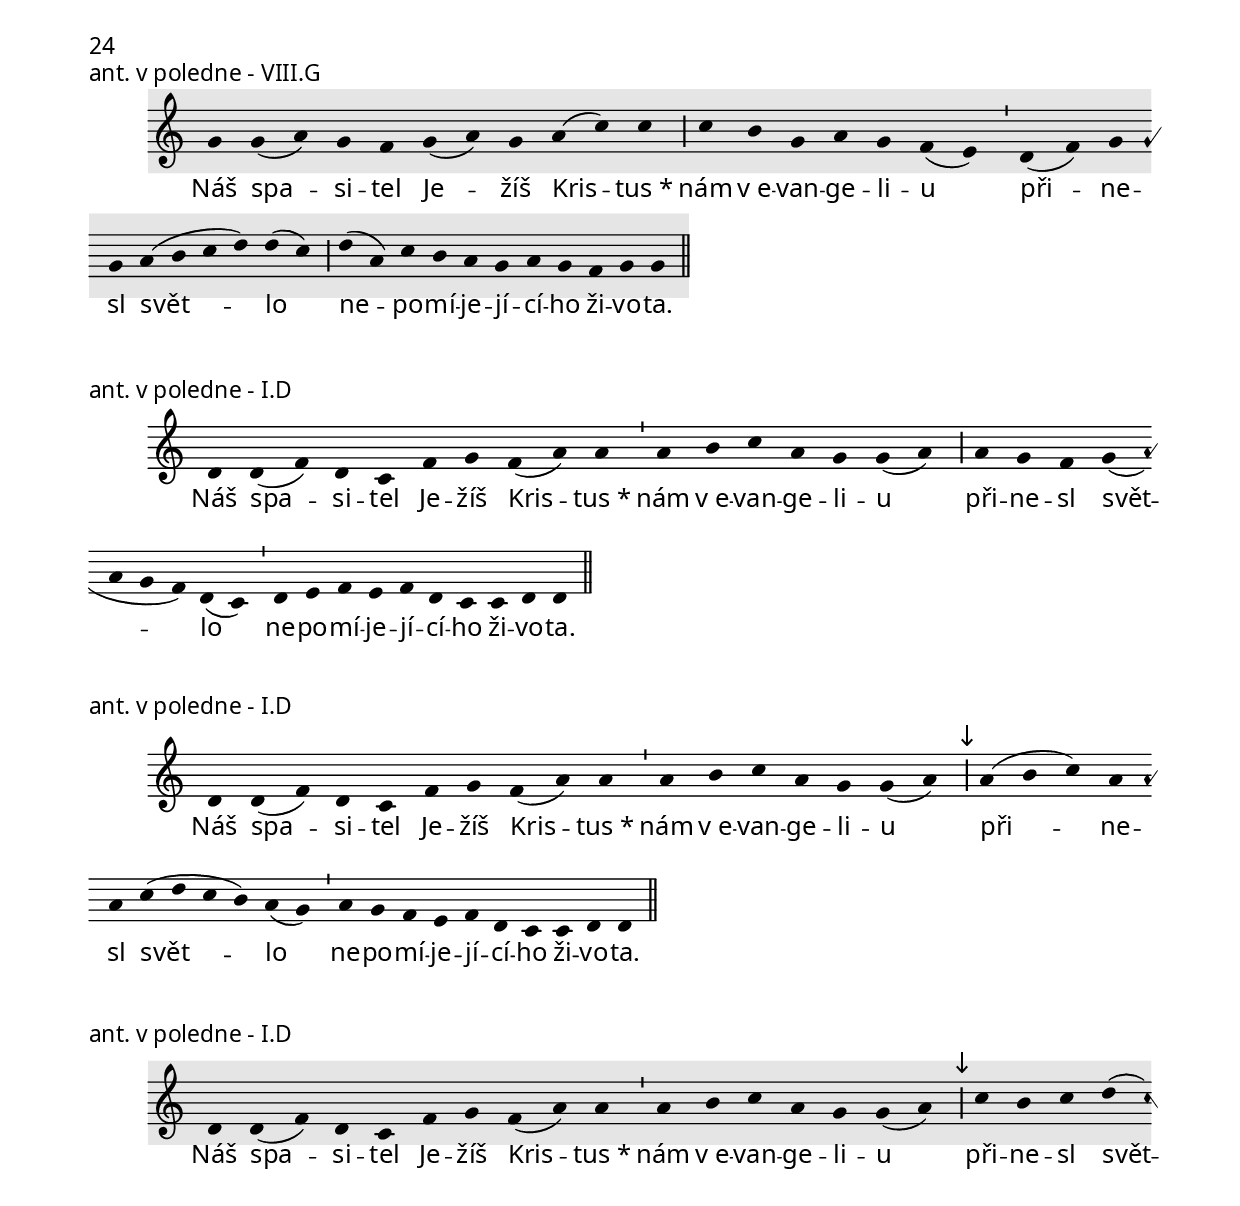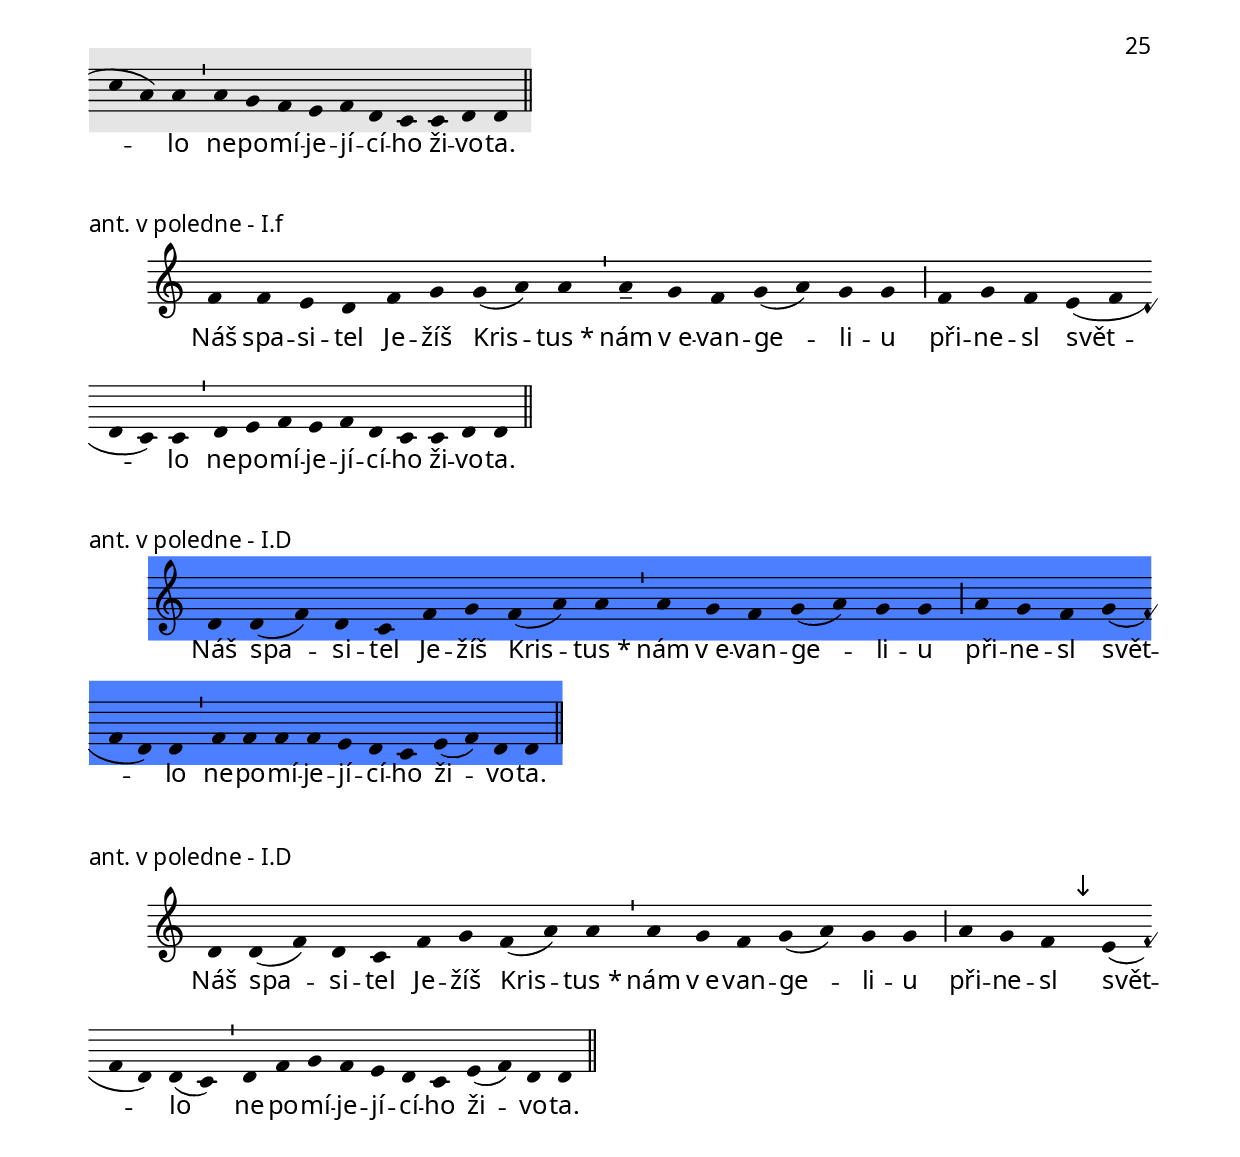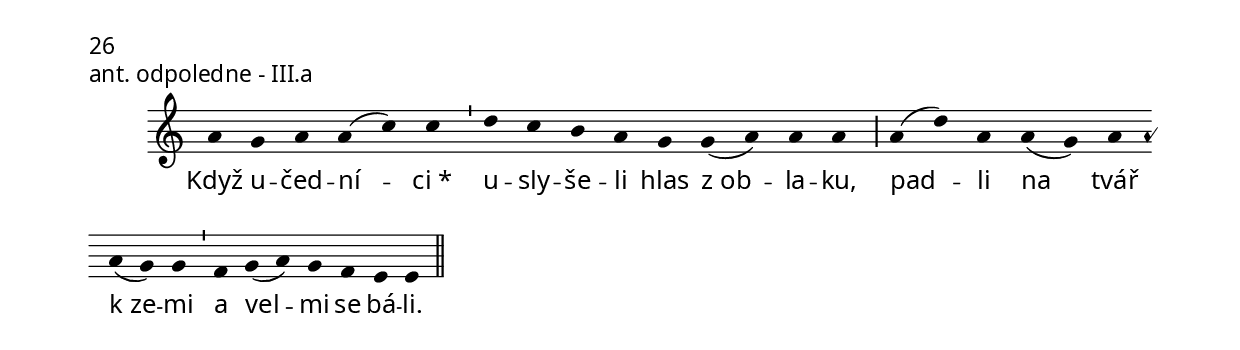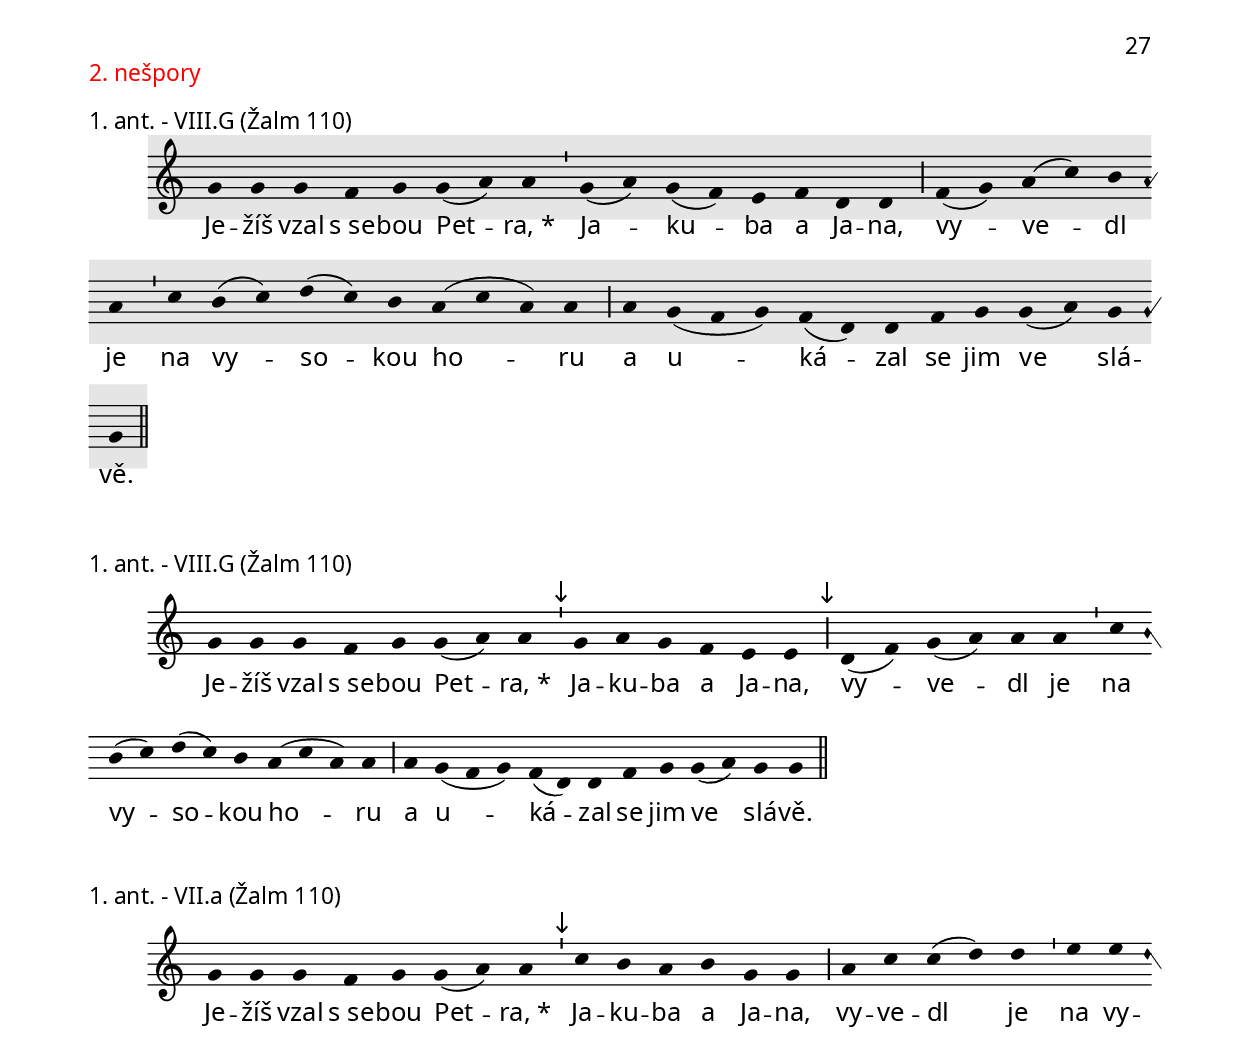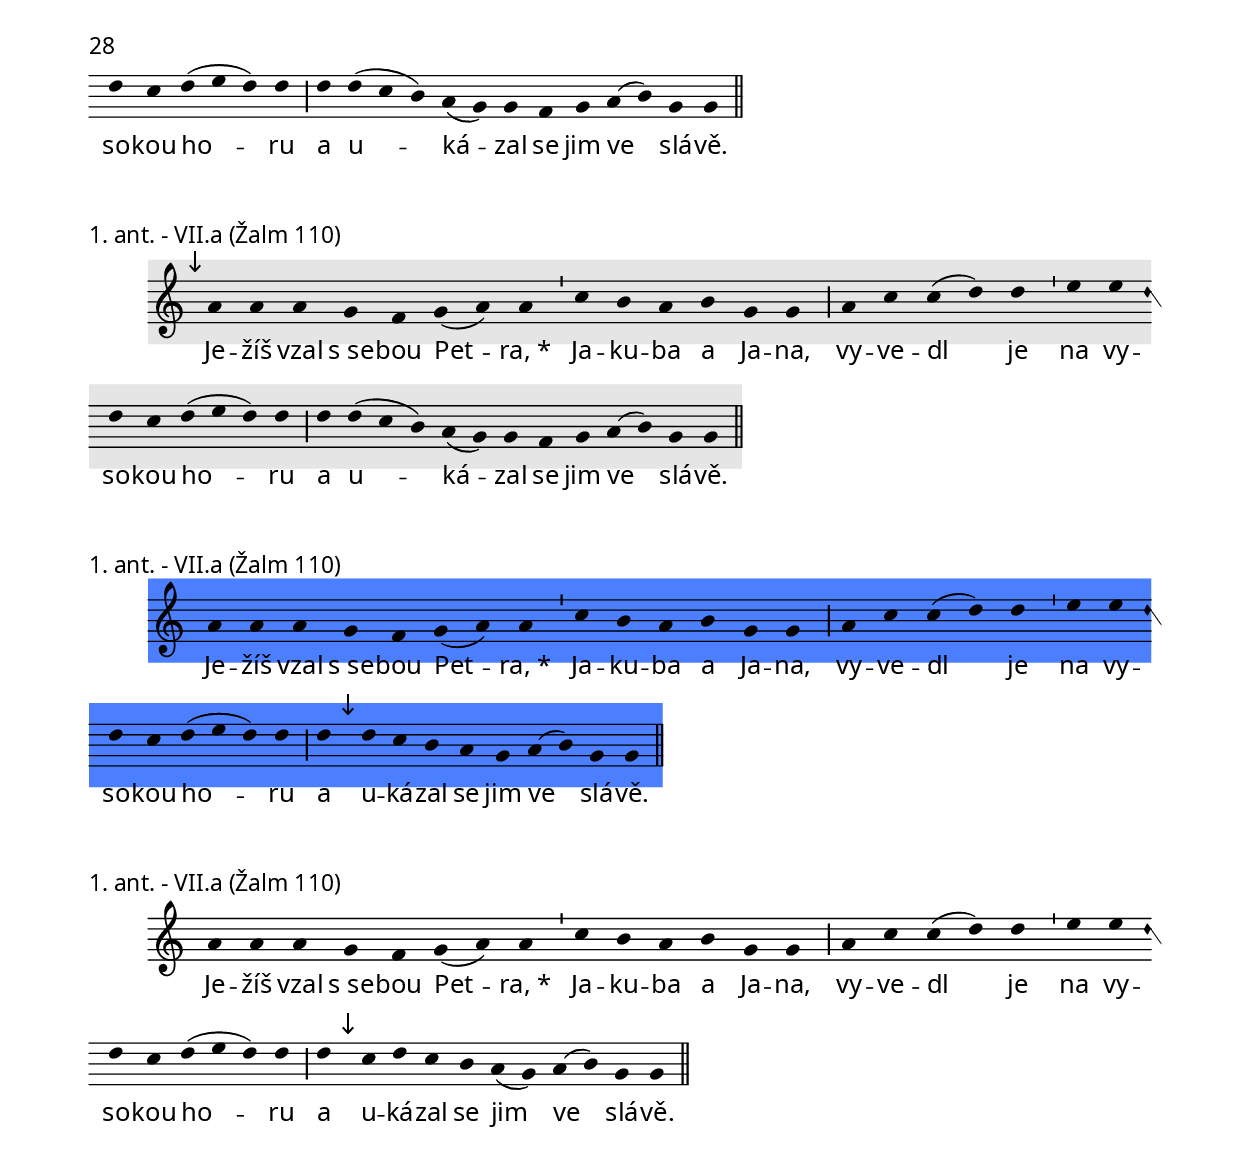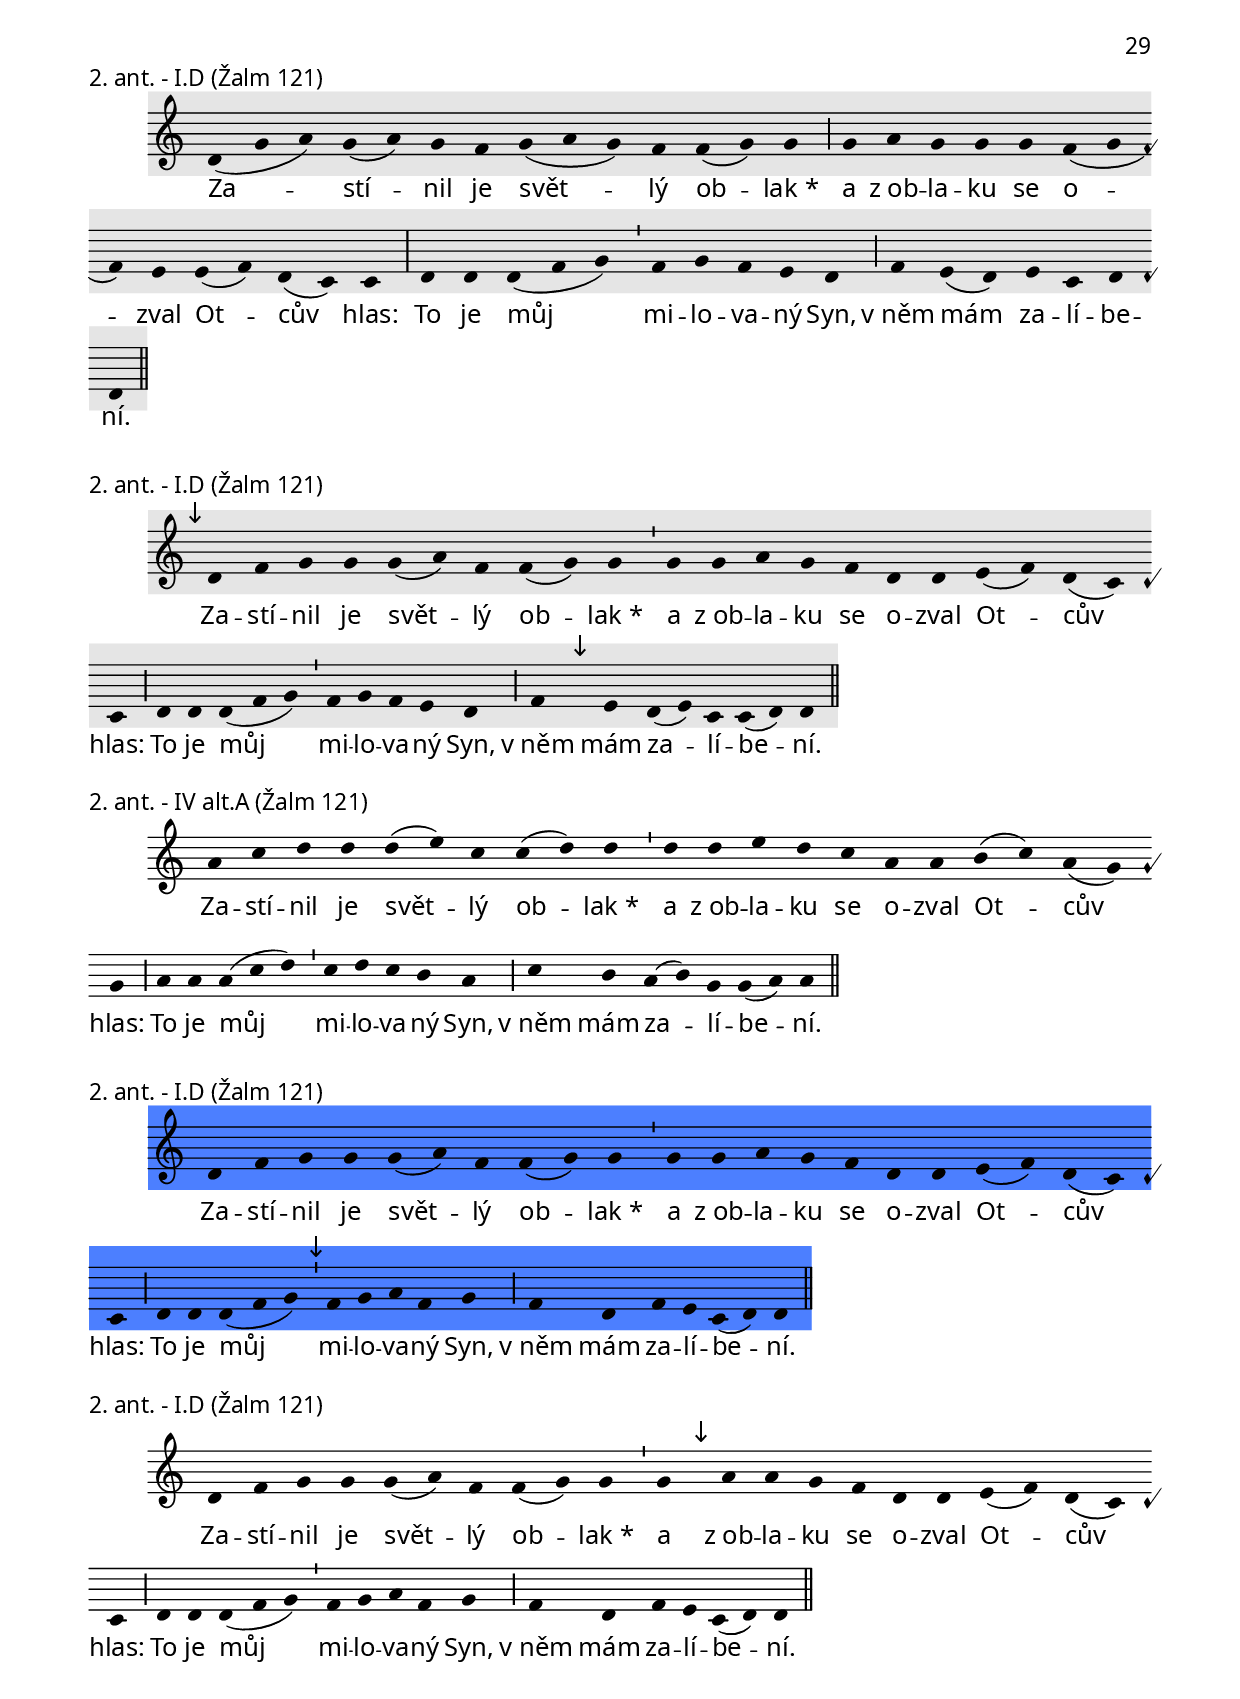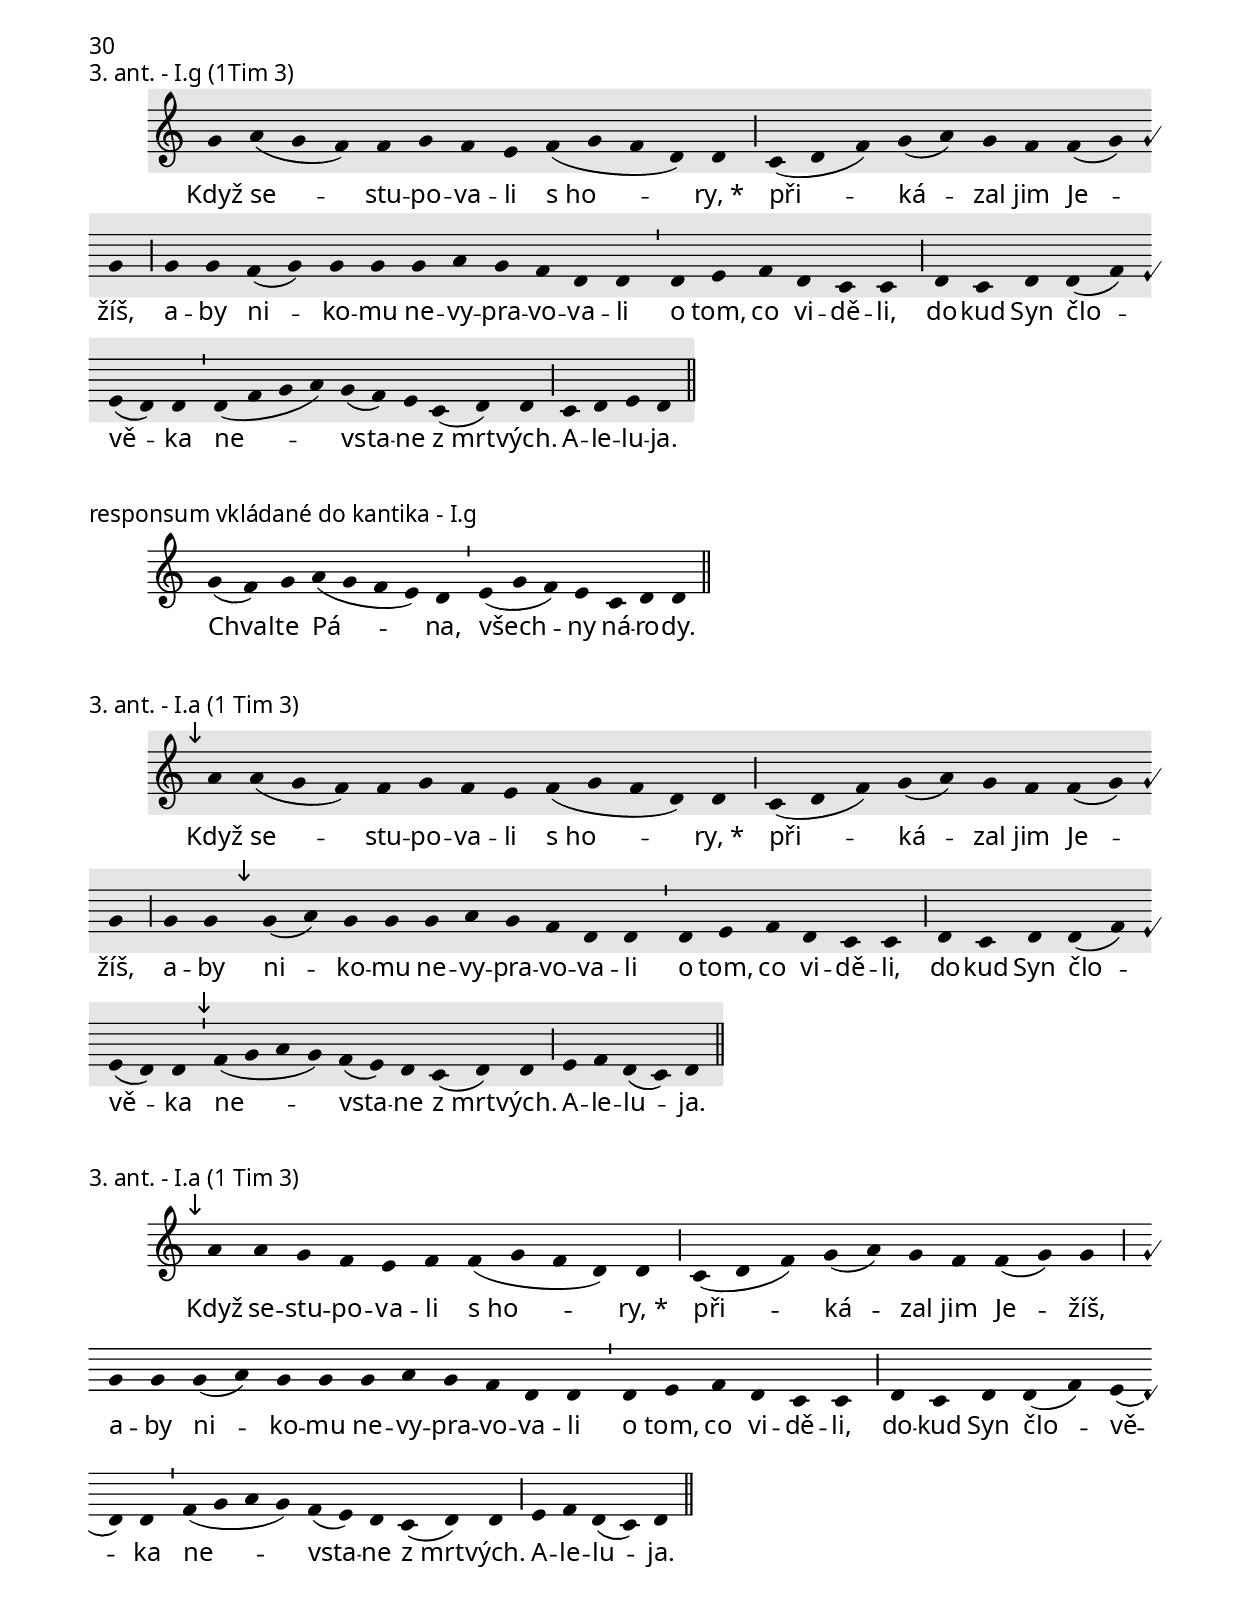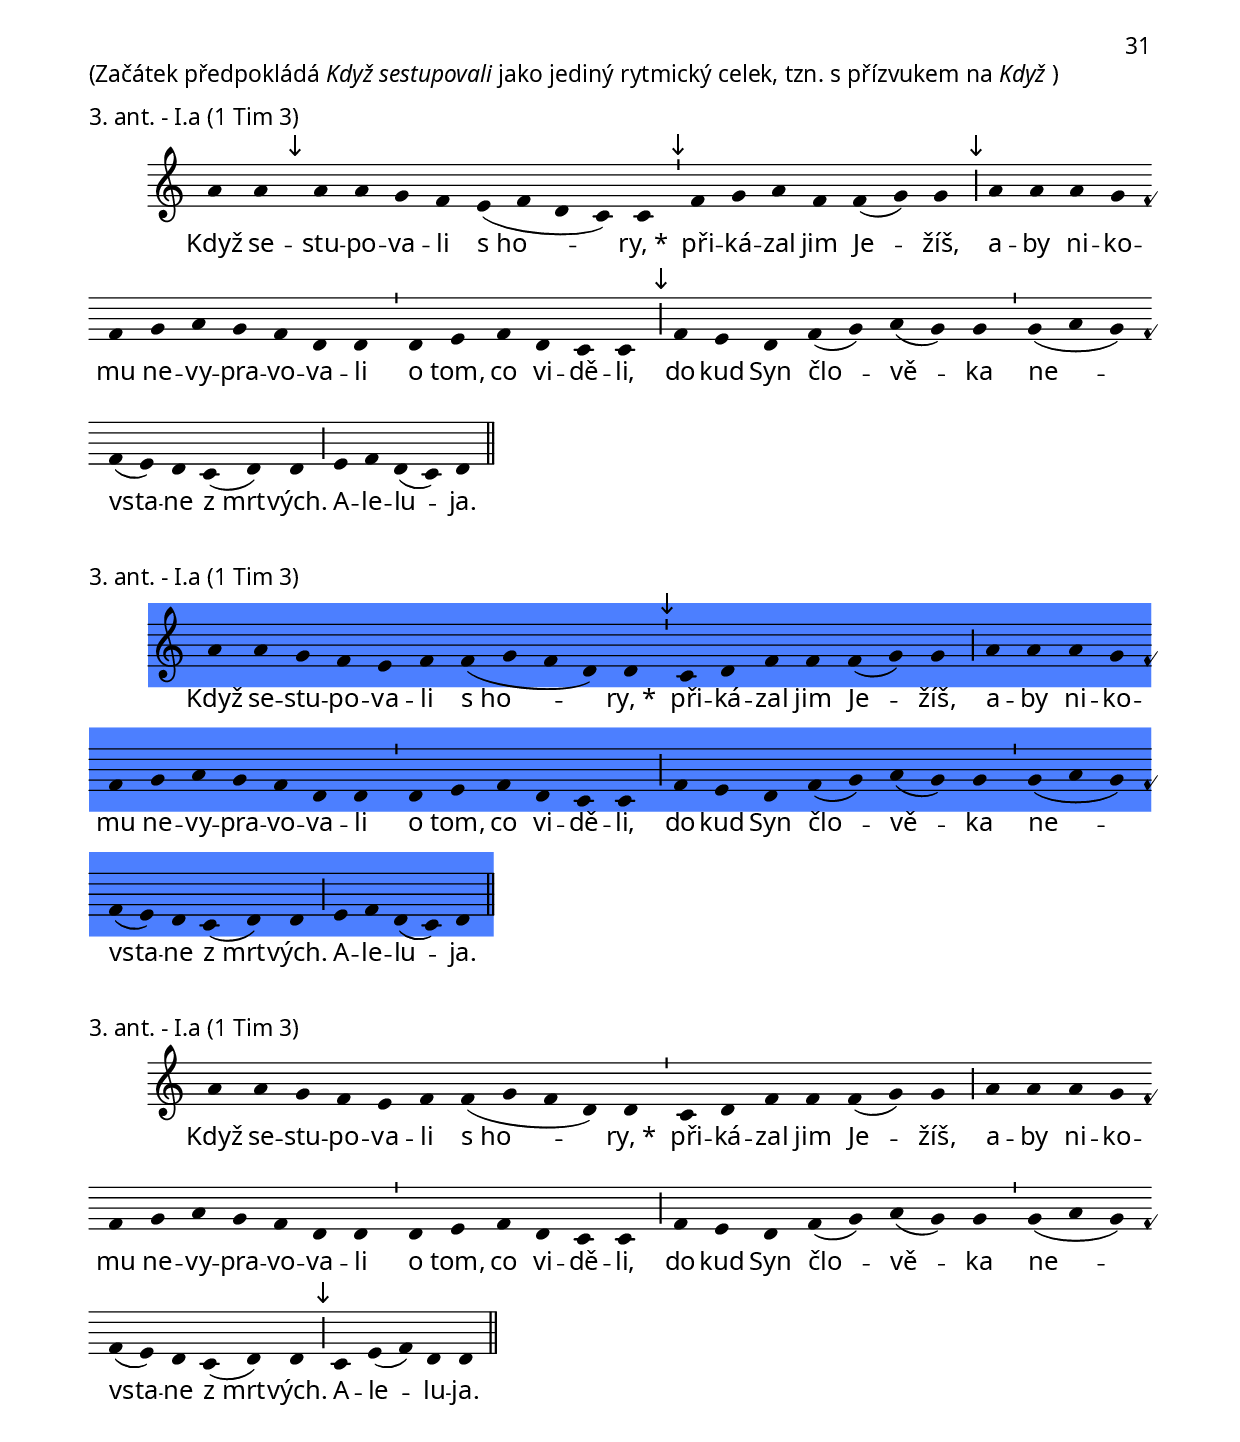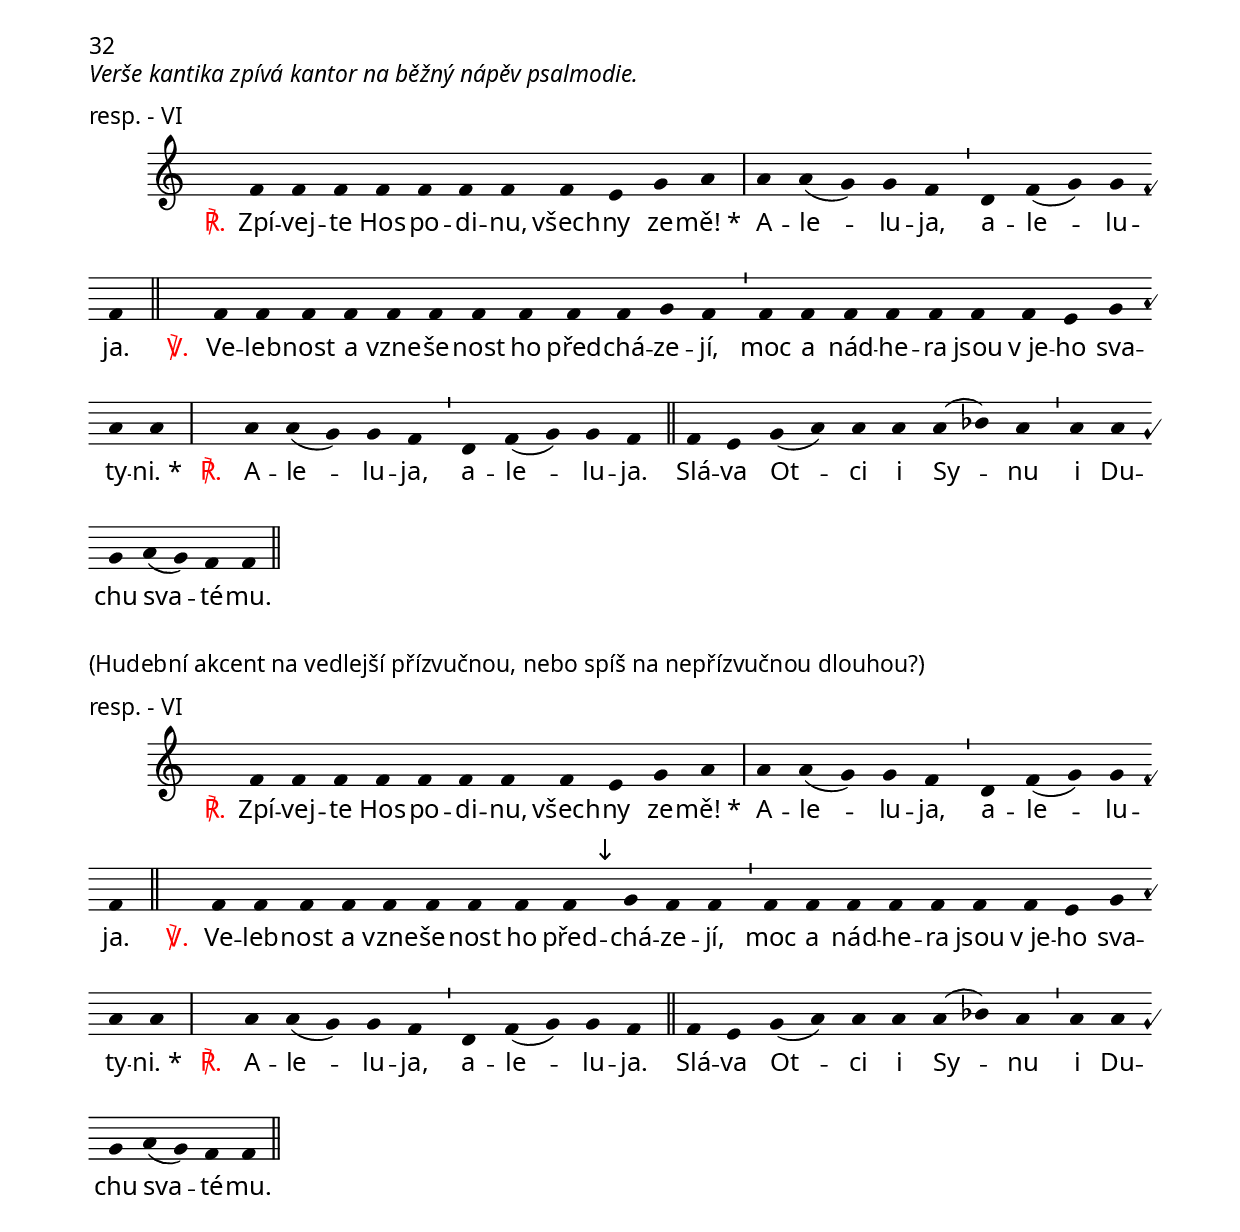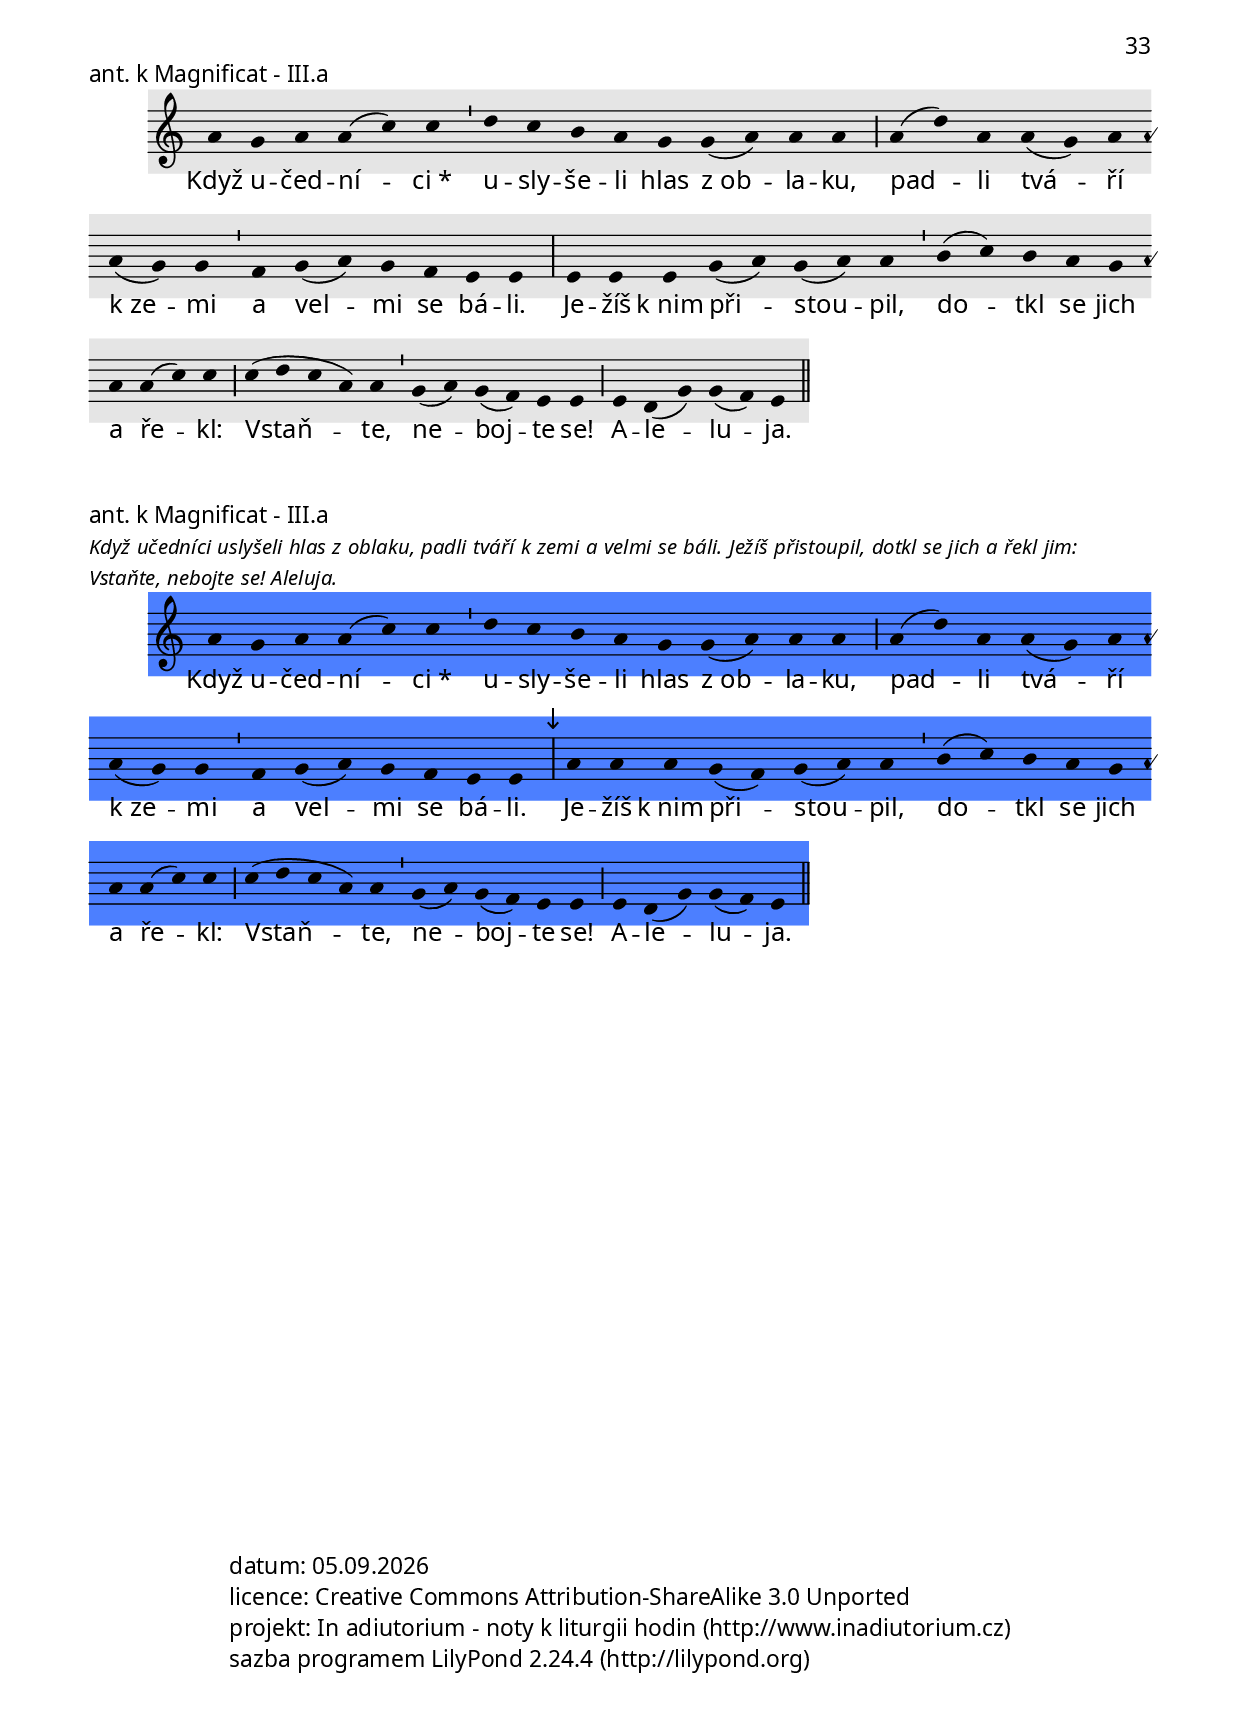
\version "2.15.37"

\include "../spolecne.ly"
\include "../dilyresponsorii.ly"

\header {
  title = \markup\titleSvatek
            "Proměnění Páně"
            svátek
            6.8.
  composer = "Jakub Pavlík"
}

\markup {\nadpisHodinka {"1. nešpory"}}

\markup\italic{1. antifona viz 1. antifonu 2. nešpor: \upright{"\"Ježíš vzal s sebou\""} (Žalm 113)}

\score {
  \relative c'' {
    \zvyraznovacSedy
    \choralniRezim
    a c d d c( b) c( d) d \barMin
    f( d e) d( c) c d d( e) c a a \barMaior
    f g a a a b( c) a a \barFinalis
  }
  \addlyrics {
    U -- čed -- ní -- ci vi -- dě -- li_*
    Moj -- ží -- še a E -- li -- á -- še,
    jak roz -- mlou -- va -- jí s_Je -- ží -- šem.
  }
  \header {
    quid = "2. ant."
    modus = "IV alt"
    differentia = "A"
    psalmus = "Žalm 117"
    id = "1ne-a2"
    piece = \markup {\sestavTitulek}
  }
}

\score {
  \relative c' {
    \choralniRezim
    f4 g a a g( f) g( a) a \barMin
    a a g a b c a a \barMaior
    g a a g f d e e \barFinalis
  }
  \addlyrics {
    U -- čed -- ní -- ci vi -- dě -- li_*
    Moj -- ží -- še a E -- li -- á -- še,
    jak roz -- mlou -- va -- jí s_Je -- ží -- šem.
  }
  \header {
    quid = "2. ant."
    modus = "IV"
    differentia = "E"
    psalmus = "Žalm 117"
    id = "1ne-a2"
    piece = \markup {\sestavTitulek}
  }
}

\score {
  \relative c' {
    \zvyraznovacModry
    \choralniRezim
    f4 g a a g( a) g g \barMin
    a a g f e f d( c) c \barMaior
    d f f f f g( a) f f \barFinalis
  }
  \addlyrics {
    U -- čed -- ní -- ci vi -- dě -- li_*
    Moj -- ží -- še a E -- li -- á -- še,
    jak roz -- mlou -- va -- jí s_Je -- ží -- šem.
  }
  \header {
    quid = "2. ant."
    modus = "VI"
    differentia = "F"
    psalmus = "Žalm 117"
    id = "1ne-a2"
    piece = \markup {\sestavTitulek}
  }
}

\score {
  \relative c' {
    \choralniRezim
    f4 g a a g( a) g g \barMin
    \mark\sipka f g a a bes a g( a) a \barMaior
    f a a g f g( a) f f \barFinalis
  }
  \addlyrics {
    U -- čed -- ní -- ci vi -- dě -- li_*
    Moj -- ží -- še a E -- li -- á -- še,
    jak roz -- mlou -- va -- jí s_Je -- ží -- šem.
  }
  \header {
    quid = "2. ant."
    modus = "VI"
    differentia = "F"
    psalmus = "Žalm 117"
    id = "1ne-a2"
    piece = \markup {\sestavTitulek}
  }
}

\pageBreak

\score {
  \relative c'' {
    \zvyraznovacSedy
    \choralniRezim
    c4( d) d \barMin d f e d c c( d) d \barMaior
    c( d a) a \barMin b( c d) c( b) a a b a a( g) g \barMaior
    a a b( c) c \barMin b c d( c b) c( d) a( g) g \barMin
    a g a c( a) g g( a) a( g) g \barFinalis
  }
  \addlyrics {
    Pa -- ne,_* je dob -- ře, že jsme ta -- dy.
    Chceš -- li, po -- sta -- ví -- me tu tři sta -- ny:
    je -- den to -- bě,
    je -- den Moj -- ží -- šo -- vi
    a je -- den E -- li -- á -- šo -- vi.
  }
  \header {
    quid = "3. ant."
    modus = "VII"
    differentia = "c"
    psalmus = "Zj 19"
    id = "1ne-a3"
    piece = \markup {\sestavTitulek}
  }
}

\markup\nadpisSkupiny 2

\score {
  \relative c'' {
    \zvyraznovacSedy
    \choralniRezim
    a4 a \barMin a g a g f g( a) a \barMaior
    g g a g f f f( g) f e e \barMax
    f f f( g) g \barMin
    f f g( a) g g( a) a \barMaior
    a a a g( a) g f e e \barFinalis
  }
  \addlyrics {
    Pa -- ne,_* je dob -- ře, že jsme ta -- dy.
    Chceš -- li, po -- sta -- ví -- me tu tři sta -- ny:
    je -- den to -- bě,
    je -- den Moj -- ží -- šo -- vi
    a je -- den E -- li -- á -- šo -- vi.
  }
  \header {
    quid = "3. ant."
    modus = "IV"
    differentia = "g"
    psalmus = "Zj 19"
    id = "1ne-a3"
    piece = \markup {\sestavTitulek}
  }
}

\score {
  \relative c'' {
    \choralniRezim
    a4 a \barMin a g a g f g( a) a \barMaior
    \mark\sipka a a g a g f e d e e \barMax
    c d d( e) e \barMin
    f g a f g g \barMaior
    g a g f e d e e \barFinalis
  }
  \addlyrics {
    Pa -- ne,_* je dob -- ře, že jsme ta -- dy.
    Chceš -- -li, po -- sta -- ví -- me tu tři sta -- ny:
    je -- den to -- bě,
    je -- den Moj -- ží -- šo -- vi
    a je -- den E -- li -- á -- šo -- vi.
  }
  \header {
    quid = "3. ant."
    modus = "IV"
    differentia = "g"
    psalmus = "Zj 19"
    id = "1ne-a3"
    piece = \markup {\sestavTitulek}
  }
}

\score {
  \relative c'' {
    \zvyraznovacSedy
    \choralniRezim
    a4 a \barMin a g a g f g( a) a \barMaior
    a a g a g f e d e e \barMax
    c d d( e) e \barMin
    f g a f g g \barMaior
    g a \mark\sipka a g f d e e \barFinalis
  }
  \addlyrics {
    Pa -- ne,_* je dob -- ře, že jsme ta -- dy.
    Chceš -- -li, po -- sta -- ví -- me tu tři sta -- ny:
    je -- den to -- bě,
    je -- den Moj -- ží -- šo -- vi
    a je -- den E -- li -- á -- šo -- vi.
  }
  \header {
    quid = "3. ant."
    modus = "IV"
    differentia = "g"
    psalmus = "Zj 19"
    id = "1ne-a3"
    piece = \markup {\sestavTitulek}
  }
}

\score {
  \relative c'' {
    \zvyraznovacModry
    \choralniRezim
    a4 a \barMin a g a \mark\sipka b g a a \barMaior
    a a g a g f e d e e \barMax
    c d d( e) e \barMin
    f g a f g g \barMaior
    g a a g f d e e \barFinalis
  }
  \addlyrics {
    Pa -- ne,_* je dob -- ře, že jsme ta -- dy.
    Chceš -- -li, po -- sta -- ví -- me tu tři sta -- ny:
    je -- den to -- bě,
    je -- den Moj -- ží -- šo -- vi
    a je -- den E -- li -- á -- šo -- vi.
  }
  \header {
    quid = "3. ant."
    modus = "IV"
    differentia = "g"
    psalmus = "Zj 19"
    id = "1ne-a3"
    piece = \markup {\sestavTitulek}
  }
}

\score {
  \relative c'' {
    \choralniRezim
    a4 a \barMin a g a g f \mark\sipka g g \barMaior
    a a g a g f e f d( c) c \barMax
    d f f( g) g \barMin
    a a g a g g \barMaior
    g a a g f e d d \barFinalis
  }
  \addlyrics {
    Pa -- ne,_* je dob -- ře, že jsme ta -- dy.
    Chceš -- -li, po -- sta -- ví -- me tu tři sta -- ny:
    je -- den to -- bě,
    je -- den Moj -- ží -- šo -- vi
    a je -- den E -- li -- á -- šo -- vi.
  }
  \header {
    quid = "3. ant."
    modus = "I"
    differentia = "a"
    psalmus = "Zj 19"
    id = "1ne-a3"
    piece = \markup {\sestavTitulek}
  }
}

\score {
  \relative c'' {
    \choralniRezim
    a4 a \barMin a g a g f g g \barMaior
    a a g a g f e f d( c) c \barMax
    d f f( g) g \barMin
    a a g a g g \barMaior
    g a \mark\sipka a g f g f f \barFinalis
  }
  \addlyrics {
    Pa -- ne,_* je dob -- ře, že jsme ta -- dy.
    Chceš -- -li, po -- sta -- ví -- me tu tři sta -- ny:
    je -- den to -- bě,
    je -- den Moj -- ží -- šo -- vi
    a je -- den E -- li -- á -- šo -- vi.
  }
  \header {
    quid = "3. ant."
    modus = "VI"
    differentia = "F"
    psalmus = "Zj 19"
    id = "1ne-a3"
    piece = \markup {\sestavTitulek}
  }
}

\score {
  \relative c' {
    \choralniRezim
    \mark\sipka f4 f \barMin f g f g a g g \barMaior
    a a g a g f e f d( c) c \barMax
    d f f( g) g \barMin
    a a g a g g \barMaior
    g a a g f g f f \barFinalis
  }
  \addlyrics {
    Pa -- ne,_* je dob -- ře, že jsme ta -- dy.
    Chceš -- -li, po -- sta -- ví -- me tu tři sta -- ny:
    je -- den to -- bě,
    je -- den Moj -- ží -- šo -- vi
    a je -- den E -- li -- á -- šo -- vi.
  }
  \header {
    quid = "3. ant."
    modus = "VI"
    differentia = "F"
    psalmus = "Zj 19"
    id = "1ne-a3"
    piece = \markup {\sestavTitulek}
  }
}

\pageBreak

\score {
  \relative c' {
    \zvyraznovacSedy
    \choralniRezim

    % R
    \neviditelna f
    f4 f f f f f f f f e g a \barMax
    \respVIalelujaResponsum \barFinalis
    % V
    \neviditelna f
    f4 f f f f( g) f f f f f e d d \barMin f f e g a a \barMax
    % R
    \neviditelna a
    \respVIalelujaResponsum \barFinalis
    % Slava
    \respVIalelujaDoxologie \barFinalis
  }
  \addlyrics {
    \Response Bůh za -- hr -- nul své -- ho Sy -- na ctí a slá -- vou._* \textRespAleluja
    \Verse U -- čed -- ní -- ci vi -- dě -- li na po -- svát -- né ho -- ře
    Kris -- to -- vu ve -- leb -- nost._*
    \Response \textRespAleluja
    \textRespDoxologie
  }
  \header {
    quid = "resp."
    modus = "VI"
    id = "1ne-resp"
    piece = \markup {\sestavTitulekResp}
  }
}

\score {
  \relative c' {
    \zvyraznovacModry
    \choralniRezim

    % R
    \neviditelna f
    f4 f f f f f f f f e g a \barMax
    \respVIalelujaResponsum \barFinalis
    % V
    \neviditelna f
    f4 f f f \mark\sipka f f f f f f f g f \barMin f f e g a a \barMax
    % R
    \neviditelna a
    \respVIalelujaResponsum \barFinalis
    % Slava
    \respVIalelujaDoxologie \barFinalis
  }
  \addlyrics {
    \Response Bůh za -- hr -- nul své -- ho Sy -- na ctí a slá -- vou._* \textRespAleluja
    \Verse U -- čed -- ní -- ci vi -- dě -- li na po -- svát -- né ho -- ře
    Kris -- to -- vu ve -- leb -- nost._*
    \Response \textRespAleluja
    \textRespDoxologie
  }
  \header {
    quid = "resp."
    modus = "VI"
    id = "1ne-resp"
    piece = \markup {\sestavTitulekResp}
  }
}

\score {
  \relative c' {
    \choralniRezim

    % R
    \neviditelna f
    f4 f f f f f f f f e g a \barMax
    \respVIalelujaResponsum \barFinalis
    % V
    \neviditelna f
    f4 f f f \mark\sipka g f f \barMin f f f f f f f f e g a a \barMax
    % R
    \neviditelna a
    \respVIalelujaResponsum \barFinalis
    % Slava
    \respVIalelujaDoxologie \barFinalis
  }
  \addlyrics {
    \Response Bůh za -- hr -- nul své -- ho Sy -- na ctí a slá -- vou._* \textRespAleluja
    \Verse U -- čed -- ní -- ci vi -- dě -- li na po -- svát -- né ho -- ře
    Kris -- to -- vu ve -- leb -- nost._*
    \Response \textRespAleluja
    \textRespDoxologie
  }
  \header {
    quid = "resp."
    modus = "VI"
    id = "1ne-resp"
    piece = \markup {\sestavTitulekResp}
  }
}

\score {
  \relative c' {
    \choralniRezim

    % R
    \neviditelna f
    f4 f f f f f \mark\sipka g f \barMin f e g a \barMax
    \respVIalelujaResponsum \barFinalis
    % V
    \neviditelna f
    f4 f f f f f f f f f f g f \barMin f f e g a a \barMax
    % R
    \neviditelna a
    \respVIalelujaResponsum \barFinalis
    % Slava
    \respVIalelujaDoxologie \barFinalis
  }
  \addlyrics {
    \Response Bůh za -- hr -- nul své -- ho Sy -- na ctí a slá -- vou._* \textRespAleluja
    \Verse U -- čed -- ní -- ci vi -- dě -- li na po -- svát -- né ho -- ře
    Kris -- to -- vu ve -- leb -- nost._*
    \Response \textRespAleluja
    \textRespDoxologie
  }
  \header {
    quid = "resp."
    modus = "VI"
    id = "1ne-resp"
    piece = \markup {\sestavTitulekResp}
  }
}

\pageBreak

\score {
  \relative c' {
    \zvyraznovacSedy
    \choralniRezim
    d4 d d( c) d f( e f g) g \barMin f g a bes c( a) a bes( c) g g \barMaior
    f f f( d) d f( g) a g( f) f \barMin
    g g( a) g f g g d g f( e) d c c \barMaior
    d f( e f g) g a bes a( g) f \barMin g f( g) f e( d c d) d \barFinalis
  }
  \addlyrics {
    Je -- žíš Kris -- tus zje -- vil_* na vy -- so -- ké ho -- ře svou slá -- vu;
    on je od -- lesk Bo -- ha Ot -- ce
    a vý -- raz -- ná po -- do -- ba je -- ho pod -- sta -- ty,
    on všech -- no u -- dr -- žu -- je svým moc -- ným slo -- vem.
  }
  \header {
    quid = "ant. k Magnificat"
    modus = "I"
    differentia = "D"
    psalmus = ""
    id = "1ne-amag"
    piece = \markup {\sestavTitulekBezZalmu}
  }
}

\score {
  \relative c'' {
    \zvyraznovacModry
    \choralniRezim
    d d c( d) d c( b c) c( d) \barMin
    d d d d d( f e) d c( d) c( b a) a \barMaior
    g g g( a) a c( b) c a a \barMin
    c c( d) d d e d d c d d c c \barMaior
    d d d c b a( g) g \barMin
    a a( c) b g g \barFinalis
  }
  \addlyrics {
    Je -- žíš Kris -- tus zje -- vil_*
    na vy -- so -- ké ho -- ře svou slá -- vu;
    on je od -- lesk Bo -- ha Ot -- ce
    a vý -- raz -- ná po -- do -- ba je -- ho pod -- sta -- ty,
    on všech -- no u -- dr -- žu -- je
    svým moc -- ným slo -- vem.
  }
  \header {
    quid = "ant. k Magnificat"
    modus = "VII"
    differentia = "d"
    psalmus = ""
    id = "1ne-amag"
    piece = \markup {\sestavTitulekBezZalmu}
  }
}

\score {
  \relative c' {
    \choralniRezim
    d4 d d( f) d f( g f d) d \barMin
    f g a a g f g( a) g g \barMaior
    a a g( f d) d d( e) f d( c) c \barMin
    d c( d) d d f d d f g a g g \barMaior
    a a a g f d d \barMin
    c d( f) e c( d) d \barFinalis
  }
  \addlyrics {
    Je -- žíš Kris -- tus zje -- vil_*
    na vy -- so -- ké ho -- ře svou slá -- vu;
    on je od -- lesk Bo -- ha Ot -- ce
    a vý -- raz -- ná po -- do -- ba je -- ho pod -- sta -- ty,
    on všech -- no u -- dr -- žu -- je
    svým moc -- ným slo -- vem.
  }
  \header {
    quid = "ant. k Magnificat"
    modus = "I"
    differentia = "D"
    psalmus = ""
    id = "1ne-amag"
    piece = \markup {\sestavTitulekBezZalmu}
  }
}

\score {
  \relative c' {
    \zvyraznovacZeleny
    \choralniRezim
    d4 d d( f) \mark\sipka e f( g f d) d \barMin
    f g a a g f g( a) g g \barMaior
    a a g( f d) d d( e) f d( c) c \barMin
    d c( d) d d f d d f g a g g \barMaior
    a a a g f d d \barMin
    c d( f) e c( d) d \barFinalis
  }
  \addlyrics {
    Je -- žíš Kris -- tus zje -- vil_*
    na vy -- so -- ké ho -- ře svou slá -- vu;
    on je od -- lesk Bo -- ha Ot -- ce
    a vý -- raz -- ná po -- do -- ba je -- ho pod -- sta -- ty,
    on všech -- no u -- dr -- žu -- je
    svým moc -- ným slo -- vem.
  }
  \header {
    quid = "ant. k Magnificat"
    modus = "I"
    differentia = "D"
    psalmus = ""
    id = "1ne-amag"
    piece = \markup {\sestavTitulekBezZalmu}
  }
}

\score {
  \relative c' {
   \choralniRezim
    d4 d d( f) e f( g f d) d \barMin
    f g a a \mark\sipka g( a g) f g( a) a( g) g \barMaior
    a a g( f d) d d( e) f d( c) c \barMin
    d c( d) d d f d d f g a g g \barMaior
    a a a g f d d \barMin
    c d( f) e c( d) d \barFinalis
  }
  \addlyrics {
    Je -- žíš Kris -- tus zje -- vil_*
    na vy -- so -- ké ho -- ře svou slá -- vu;
    on je od -- lesk Bo -- ha Ot -- ce
    a vý -- raz -- ná po -- do -- ba je -- ho pod -- sta -- ty,
    on všech -- no u -- dr -- žu -- je
    svým moc -- ným slo -- vem.
  }
  \header {
    quid = "ant. k Magnificat"
    modus = "I"
    differentia = "D"
    psalmus = ""
    id = "1ne-amag"
    piece = \markup {\sestavTitulekBezZalmu}
  }
}

\pageBreak

\markup {\nadpisHodinka {"invitatorium"}}

\score {
  \relative c' {
    \zvyraznovacSedy
    \choralniRezim
    d4( g) g \barMin a( bes) a g a( bes) a g f( d) d \barMaior
    g f g( f e) d( e d4.) d \barFinalis
  }
  \addlyrics {
    Pojď -- me, klaň -- me se Je -- ží -- ši Kris -- tu;
    on je Král slá -- vy.
  }
  \header {
    quid = "ant."
    modus = "I"
    differentia = "D"
    psalmus = ""
    id = "invit"
    fons = "melodie z invitatoria slavnosti Krista Krále; text upraven"
    fial = "mezidobi_kristakrale.ly#invit?jiny_text"
    placet = "~"
    piece = \markup {\sestavTitulekBezZalmu}
  }
}

\markup{Reflektovat změnu předlohy:}

\score {
  \relative c'' {
    \zvyraznovacSedy
    \choralniRezim
    d4( c) d \barMin f d d g f e d d \barMaior
    c d c b( g a) g \barFinalis
  }
  \addlyrics {
    Pojď -- me, klaň -- me se Je -- ží -- ši Kris -- tu;
    on je Král slá -- vy.
  }
  \header {
    quid = "ant."
    modus = "VII"
    differentia = "d"
    psalmus = ""
    placet = "bez úprav zkopírovat hotovou melodii pro téměř shodný text bylo svůdné,
    jenže _králů_ (dvě dlouhé) má jiný rytmus než _slávy_ (dlouhá-krátká),
    takže kopie je méně uspokojivá"
    id = "invit"
    fial = "mezidobi_kristakrale.ly#invit?jiny_text"
    piece = \markup {\sestavTitulekBezZalmu}
  }
}

\markup\aktualisace

\score {
  \relative c'' {
    \zvyraznovacSedy
    \choralniRezim
    c4( d) d \barMin f d d g f e d d \barMaior
    c d c b( g a) g \barFinalis
  }
  \addlyrics {
    Pojď -- me, klaň -- me se Je -- ží -- ši Kris -- tu;
    on je Král slá -- vy.
  }
  \header {
    quid = "ant."
    modus = "VII"
    differentia = "c"
    psalmus = ""
    placet = "bez úprav zkopírovat hotovou melodii pro téměř shodný text bylo svůdné,
    jenže _králů_ (dvě dlouhé) má jiný rytmus než _slávy_ (dlouhá-krátká),
    takže kopie je méně uspokojivá"
    id = "invit"
    fial = "mezidobi_kristakrale.ly#invit?jiny_text"
    piece = \markup {\sestavTitulekBezZalmu}
  }
}

\score {
  \relative c'' {
    \choralniRezim
    c4( d) d \barMin f d d g f e d d \barMaior
    c d c \mark\sipka b( c a g) g \barFinalis
  }
  \addlyrics {
    Pojď -- me, klaň -- me se Je -- ží -- ši Kris -- tu;
    on je Král slá -- vy.
  }
  \header {
    quid = "ant."
    modus = "VII"
    differentia = "c"
    psalmus = ""
    id = "invit"
    fial = "mezidobi_kristakrale.ly#invit?zacatek"
    piece = \markup {\sestavTitulekBezZalmu}
  }
}

\score {
  \relative c'' {
    \choralniRezim
    c4( d) d \barMin f d d g f e d d \barMaior
    c d \mark\sipka d c( b a g) g \barFinalis
  }
  \addlyrics {
    Pojď -- me, klaň -- me se Je -- ží -- ši Kris -- tu;
    on je Král slá -- vy.
  }
  \header {
    quid = "ant."
    modus = "VII"
    differentia = "c"
    psalmus = ""
    id = "invit"
    fial = "mezidobi_kristakrale.ly#invit?zacatek"
    piece = \markup {\sestavTitulekBezZalmu}
  }
}

\score {
  \relative c'' {
    \zvyraznovacModry
    \choralniRezim
    c4( d) d \barMin f d d g f e d d \barMaior
    \mark\sipka c b g a( g) g \barFinalis
  }
  \addlyrics {
    Pojď -- me, klaň -- me se Je -- ží -- ši Kris -- tu;
    on je Král slá -- vy.
  }
  \header {
    quid = "ant."
    modus = "VII"
    differentia = "c"
    psalmus = ""
    id = "invit"
    fial = "mezidobi_kristakrale.ly#invit?zacatek=12"
    piece = \markup {\sestavTitulekBezZalmu}
  }
}

\score {
  \relative c'' {
    \choralniRezim
    c4( d) d \barMin f d d g f e d d \barMaior
    c b \mark\sipka g-- a( g) g \barFinalis
  }
  \addlyrics {
    Pojď -- me, klaň -- me se Je -- ží -- ši Kris -- tu;
    on je Král slá -- vy.
  }
  \header {
    quid = "ant."
    modus = "VII"
    differentia = "c"
    psalmus = ""
    id = "invit"
    fial = "mezidobi_kristakrale.ly#invit?zacatek"
    piece = \markup {\sestavTitulekBezZalmu}
  }
}

\score {
  \relative c'' {
    \zvyraznovacSedy
    \choralniRezim
    c4( d) d \barMin f d d g f e d d \barMaior
    c b g \mark\sipka a( g f g) g4 \barFinalis
  }
  \addlyrics {
    Pojď -- me, klaň -- me se Je -- ží -- ši Kris -- tu;
    on je Král slá -- vy.
  }
  \header {
    quid = "ant."
    modus = "VII"
    differentia = "c"
    psalmus = ""
    placet = "to dlouhé melisma je tu navíc, a jak se antifona mnohonásobně opakuje, opravdu to bije do uší"
    id = "invit"
    fial = "mezidobi_kristakrale.ly#invit?zacatek=12"
    piece = \markup {\sestavTitulekBezZalmu}
  }
}

\score {
  \relative c'' {
    \choralniRezim
    c4( d) d \barMin f d d g f e d d \barMaior
    c b g \mark\sipka g( a g4.) g4 \barFinalis
  }
  \addlyrics {
    Pojď -- me, klaň -- me se Je -- ží -- ši Kris -- tu;
    on je Král slá -- vy.
  }
  \header {
    quid = "ant."
    modus = "VII"
    differentia = "c"
    psalmus = ""
    id = "invit"
    fial = "mezidobi_kristakrale.ly#invit?zacatek"
    piece = \markup {\sestavTitulekBezZalmu}
  }
}

\score {
  \relative c'' {
    \choralniRezim
    c4( d) d \barMin f d d g f e d d \barMaior
    c b \mark\sipka g( a) a( g) g \barFinalis
  }
  \addlyrics {
    Pojď -- me, klaň -- me se Je -- ží -- ši Kris -- tu;
    on je Král slá -- vy.
  }
  \header {
    quid = "ant."
    modus = "VII"
    differentia = "c"
    psalmus = ""
    id = "invit"
    fial = "mezidobi_kristakrale.ly#invit?zacatek"
    piece = \markup {\sestavTitulekBezZalmu}
  }
}

\score {
  \relative c'' {
    \choralniRezim
    c4( d) d \barMin f d d g f e d d \barMaior
    c \mark\sipka a b( c) a( g) g \barFinalis
  }
  \addlyrics {
    Pojď -- me, klaň -- me se Je -- ží -- ši Kris -- tu;
    on je Král slá -- vy.
  }
  \header {
    quid = "ant."
    modus = "VII"
    differentia = "c"
    psalmus = ""
    id = "invit"
    fial = "mezidobi_kristakrale.ly#invit?zacatek"
    piece = \markup {\sestavTitulekBezZalmu}
  }
}

\score {
  \relative c'' {
    \choralniRezim
    c4( d) d \barMin f d d g f e d d \barMaior
    \mark\sipka d c b a( b g4.) g4 \barFinalis
  }
  \addlyrics {
    Pojď -- me, klaň -- me se Je -- ží -- ši Kris -- tu;
    on je Král slá -- vy.
  }
  \header {
    quid = "ant."
    modus = "VII"
    differentia = "c"
    psalmus = ""
    id = "invit"
    fial = "mezidobi_kristakrale.ly#invit?zacatek"
    piece = \markup {\sestavTitulekBezZalmu}
  }
}

\score {
  \relative c'' {
    \choralniRezim
    c4( d) d \barMin d( f) d d e( f) d c c( d) d \barMaior
    c b g a( g) g \barFinalis
  }
  \addlyrics {
    Pojď -- me, klaň -- me se Je -- ží -- ši Kris -- tu;
    on je Král slá -- vy.
  }
  \header {
    quid = "ant."
    modus = "VII"
    differentia = "c"
    psalmus = ""
    id = "invit"
    piece = \markup {\sestavTitulekBezZalmu}
  }
}

\pageBreak

\markup {\nadpisHodinka {"modlitba se čtením"}}

\score {
  \relative c'' {
    \zvyraznovacSedy
    \choralniRezim
    a4 g f a a a( b) a g( a) \barMin
    a g a g e \barFinalis
  }
  \addlyrics {
    Lep -- ší je den v_tvých ná -- dvo -- řích
    než jin -- de ti -- síc.
  }
  \header {
    quid = "1. ant."
    modus = "IV"
    differentia = "g"
    psalmus = "Žalm 84"
    id = "mc-a1"
    piece = \markup {\sestavTitulek}
  }
}

\score {
  \relative c'' {
    \choralniRezim
    a4 a a g a a( b) a g( a) \barMin
    a g a g e \barFinalis
  }
  \addlyrics {
    Lep -- ší je den v_tvých ná -- dvo -- řích
    než jin -- de ti -- síc.
  }
  \header {
    quid = "1. ant."
    modus = "IV"
    differentia = "g"
    psalmus = "Žalm 84"
    id = "mc-a1"
    piece = \markup {\sestavTitulek}
  }
}

\score {
  \relative c'' {
    \zvyraznovacSedy
    \choralniRezim
    a4 a a a( b) g g a a \barMin
    a g a g e \barFinalis
  }
  \addlyrics {
    Lep -- ší je den v_tvých ná -- dvo -- řích
    než jin -- de ti -- síc.
  }
  \header {
    quid = "1. ant."
    modus = "IV"
    differentia = "g"
    psalmus = "Žalm 84"
    placet = "slabika zavřená a s úzkou samohláskou je pro melisma nepříliš vhodná"
    id = "mc-a1"
    piece = \markup {\sestavTitulek}
  }
}

\score {
  \relative c'' {
    \zvyraznovacModry
    \choralniRezim
    a4 a a \mark\sipka b g g a a \barMin
    a g a g e \barFinalis
  }
  \addlyrics {
    Lep -- ší je den v_tvých ná -- dvo -- řích
    než jin -- de ti -- síc.
  }
  \header {
    quid = "1. ant."
    modus = "IV"
    differentia = "g"
    psalmus = "Žalm 84"
    id = "mc-a1"
    piece = \markup {\sestavTitulek}
  }
}

\score {
  \relative c'' {
    \choralniRezim
    a4 a a \mark\sipka b g a c b \barMin
    a g a g e \barFinalis
  }
  \addlyrics {
    Lep -- ší je den v_tvých ná -- dvo -- řích
    než jin -- de ti -- síc.
  }
  \header {
    quid = "1. ant."
    modus = "IV"
    differentia = "g"
    psalmus = "Žalm 84"
    id = "mc-a1"
    piece = \markup {\sestavTitulek}
  }
}

\score {
  \relative c'' {
    \choralniRezim
    a4 a a \mark\sipka g f g a a \barMin
    a g a g e \barFinalis
  }
  \addlyrics {
    Lep -- ší je den v_tvých ná -- dvo -- řích
    než jin -- de ti -- síc.
  }
  \header {
    quid = "1. ant."
    modus = "IV"
    differentia = "g"
    psalmus = "Žalm 84"
    id = "mc-a1"
    piece = \markup {\sestavTitulek}
  }
}

\score {
  \relative c'' {
    \choralniRezim
    a4 a \mark\sipka g a f g a a \barMin
    a g a g e \barFinalis
  }
  \addlyrics {
    Lep -- ší je den v_tvých ná -- dvo -- řích
    než jin -- de ti -- síc.
  }
  \header {
    quid = "1. ant."
    modus = "IV"
    differentia = "g"
    psalmus = "Žalm 84"
    id = "mc-a1"
    piece = \markup {\sestavTitulek}
  }
}

\pageBreak

\score {
  \relative c' {
    \zvyraznovacSedy
    \choralniRezim
    e4 e g( a b) b( c b) b d( c) b a c4. b \barMaior
    g4 g( a b) b \barMin c a g f g( a) g f( g f e) e \barFinalis
  }
  \addlyrics {
    Svět -- lo vy -- chá -- zí spra -- ved -- li -- vé -- mu
    a li -- dem u -- přím -- né -- ho srd -- ce ra -- dost.
  }
  \header {
    quid = "2. ant."
    modus = "III"
    differentia = "a"
    psalmus = "Žalm 97"
    fial = "antifony/velikonoce_tyden2_4streda.ly#rch-a3?-aleluja"
    id = "mc-a2"
    piece = \markup {\sestavTitulek}
  }
}

\markup{Aktualisace ze zdroje:}

\score {
  \relative c' {
    \zvyraznovacSedy
    \choralniRezim
    e4 e g( a b) b( c b) b \barMin
    d( c) b a c4. b \barMaior
    g4 a( b) b \barMin
    c a g f g( a) g f( g f e) e \barFinalis
  }
  \addlyrics {
    Svět -- lo vy -- chá -- zí
    spra -- ved -- li -- vé -- mu
    a li -- dem
    u -- přím -- né -- ho srd -- ce ra -- dost.
  }
  \header {
    quid = "2. ant."
    modus = "III"
    differentia = "g"
    psalmus = "Žalm 97"
    fial = "antifony/velikonoce_tyden2_4streda.ly#rch-a3?-aleluja"
    id = "mc-a2"
    piece = \markup {\sestavTitulek}
  }
}

\markup\aktualisace

\score {
  \relative c' {
    \zvyraznovacModry
    \choralniRezim
    e4 e g( a b) b( c b4.) b \barMin
    d4( c) b a c4. b \barMaior
    g4 a( b) b \barMin
    c a g f g( a) g f( e) e \barFinalis
  }
  \addlyrics {
    Svět -- lo vy -- chá -- zí
    spra -- ved -- li -- vé -- mu
    a li -- dem
    u -- přím -- né -- ho srd -- ce ra -- dost.
  }
  \header {
    quid = "2. ant."
    modus = "III"
    differentia = "g"
    psalmus = "Žalm 97"
    fial = "antifony/velikonoce_tyden2_4streda.ly#rch-a3?-aleluja"
    id = "mc-a2"
    piece = \markup {\sestavTitulek}
  }
}

\pageBreak

\markup\justify{
  Český překlad se liší,
  ale v latině je s příslušnou antifonou z cyklu žaltáře identická:
  \italic{Exaltáte Dóminum Deum nostrum, et adoráte ad montem sanctum eius.}
}

\score {
  \relative c'' {
    \zvyraznovacSedy
    \choralniRezim
    g4 a a a b( c d) c( b) a a \barMin a g f f( g) e \barMaior
    g a( c) b a( g) g \barMin f f g a f g( a g) g \barFinalis
  }
  \addlyrics {
    O -- sla -- vuj -- te Hos -- po -- di -- na, na -- še -- ho Bo -- ha,
    a klaň -- te se mu na je -- ho sva -- té ho -- ře.
  }
  \header {
    textus_approbatus = "Oslavujte Hospodina, našeho Boha, klaňte se na jeho svaté hoře."
    quid = "3. ant."
    modus = "VIII"
    differentia = "G"
    psalmus = "Žalm 99"
    fial = "antifony/tyden3_5ctvrtek.ly#rch-ant3"
    id = "mc-a3"
    piece = \markup {\sestavTitulek}
  }
}

\score {
  \relative c'' {
    \choralniRezim
    g4 a a a b( c d) c( b) a a \barMin
    a g f f( g) e \barMaior
    g( a) g g \barMin
    f f g a f g( a g) g \barFinalis
  }
  \addlyrics {
    O -- sla -- vuj -- te Hos -- po -- di -- na,
    na -- še -- ho Bo -- ha,
    klaň -- te se
    na je -- ho sva -- té ho -- ře.
  }
  \header {
    quid = "3. ant."
    modus = "VIII"
    differentia = "G"
    psalmus = "Žalm 99"
    fial = "antifony/tyden3_5ctvrtek.ly#rch-ant3?kratsi_text"
    id = "mc-a3"
    piece = \markup {\sestavTitulek}
  }
}

\markup\aktualisace

\score {
  \relative c'' {
    \zvyraznovacModry
    \choralniRezim
    g4 c c c b c c( d) d \barMin d c b a( g) g \barMaior
    a a( c) b a( g) g \barMin f f g a f g( a g) g \barFinalis
  }
  \addlyrics {
    O -- sla -- vuj -- te Hos -- po -- di -- na, na -- še -- ho Bo -- ha,
    a klaň -- te se mu na je -- ho sva -- té ho -- ře.
  }
  \header {
    textus_approbatus = "Oslavujte Hospodina, našeho Boha, klaňte se na jeho svaté hoře."
    quid = "3. ant."
    modus = "VIII"
    differentia = "G"
    psalmus = "Žalm 99"
    fial = "antifony/tyden3_5ctvrtek.ly#rch-ant3"
    id = "mc-a3"
    piece = \markup {\sestavTitulek}
  }
}

\pageBreak

\score {
  \relative c'' {
    \zvyraznovacSedy
    \choralniRezim
    a4 g a a( c) c \barMin d c b a \mark\sipka g a a( g) \barMaior
    a4( d) a a( g) a a( g) g \barMin
    f g( a) g f e e \barMax

    e4 e e g( a) g( a) a \barMin b( c) b a g a a( c) c \barMaior
    c( d c a) a \barMin g( a) g( f) e e \barFinalis
  }
  \addlyrics {
    Když u -- čed -- ní -- ci_* u -- sly -- še -- li Bo -- ží hlas,
    pad -- li tvá -- ří k_ze -- mi
    a vel -- mi se bá -- li.

    Je -- žíš k_nim při -- stou -- pil, do -- tkl se jich a ře -- kl:
    Vstaň -- te, ne -- boj -- te se!
  }
  \header {
    quid = "ant. ke kantikům vigilie"
    modus = "III"
    differentia = "a"
    psalmus = ""
    fial = "sanktoral/0806promenenipane.ly#2ne-amag?-aleluja&upraveno&jiny_text"
    id = "mc-avig"
    piece = \markup {\sestavTitulekBezZalmu}
  }
}

\score {
  \relative c'' {
    \choralniRezim
    a4 g a a( c) c \barMin \mark\sipka c d c b a g a( g) \barMaior
    a4( d) a a( g) a a( g) g \barMin
    f g( a) g f e e \barMax

    e4 e e g( a) g( a) a \barMin b( c) b a g a a( c) c \barMaior
    c( d c a) a \barMin g( a) g( f) e e \barFinalis
  }
  \addlyrics {
    Když u -- čed -- ní -- ci_* u -- sly -- še -- li Bo -- ží hlas,
    pad -- li tvá -- ří k_ze -- mi
    a vel -- mi se bá -- li.

    Je -- žíš k_nim při -- stou -- pil, do -- tkl se jich a ře -- kl:
    Vstaň -- te, ne -- boj -- te se!
  }
  \header {
    quid = "ant. ke kantikům vigilie"
    modus = "III"
    differentia = "a"
    psalmus = ""
    fial = "sanktoral/0806promenenipane.ly#2ne-amag?-aleluja&upraveno&jiny_text"
    id = "mc-avig"
    piece = \markup {\sestavTitulekBezZalmu}
  }
}

\score {
  \relative c'' {
    \choralniRezim
    a4 g a a( c) c \barMin \mark\sipka d d c b a g a( g) \barMaior
    a4( d) a a( g) a a( g) g \barMin
    f g( a) g f e e \barMax

    e4 e e g( a) g( a) a \barMin b( c) b a g a a( c) c \barMaior
    c( d c a) a \barMin g( a) g( f) e e \barFinalis
  }
  \addlyrics {
    Když u -- čed -- ní -- ci_* u -- sly -- še -- li Bo -- ží hlas,
    pad -- li tvá -- ří k_ze -- mi
    a vel -- mi se bá -- li.

    Je -- žíš k_nim při -- stou -- pil, do -- tkl se jich a ře -- kl:
    Vstaň -- te, ne -- boj -- te se!
  }
  \header {
    quid = "ant. ke kantikům vigilie"
    modus = "III"
    differentia = "a"
    psalmus = ""
    fial = "sanktoral/0806promenenipane.ly#2ne-amag?-aleluja&upraveno&jiny_text"
    id = "mc-avig"
    piece = \markup {\sestavTitulekBezZalmu}
  }
}

\markup\justify{
  (_Ježíš k nim přistoupil_ aktualisováno podle zdroje)
}
\score {
  \relative c'' {
    \zvyraznovacModry
    \choralniRezim
    a4 g a a( c) c \barMin d d c b \mark\sipka g a a( g) \barMaior
    a4( d) a a( g) a a( g) g \barMin
    f g( a) g f e e \barMax

    \mark\sipka a a a g( f) g( a) a \barMin b( c) b a g a a( c) c \barMaior
    c( d c a) a \barMin g( a) g( f) e e \barFinalis
  }
  \addlyrics {
    Když u -- čed -- ní -- ci_* u -- sly -- še -- li Bo -- ží hlas,
    pad -- li tvá -- ří k_ze -- mi
    a vel -- mi se bá -- li.

    Je -- žíš k_nim při -- stou -- pil, do -- tkl se jich a ře -- kl:
    Vstaň -- te, ne -- boj -- te se!
  }
  \header {
    quid = "ant. ke kantikům vigilie"
    modus = "III"
    differentia = "a"
    psalmus = ""
    fial = "sanktoral/0806promenenipane.ly#2ne-amag?zacatek=6&cast=3&konec=31&-aleluja"
    id = "mc-avig"
    piece = \markup {\sestavTitulekBezZalmu}
  }
}

\pageBreak

\markup {\nadpisHodinka {"ranní chvály"}}

\score {
  \relative c' {
    \zvyraznovacSedy
    \choralniRezim
    f4 g a a a( g a) \barMin a( b c b) a( g) g g( a g) f g g \barMaior
    g a b c( a) \barMin b( c) d( c) b a g( f g) g \barFinalis
  }
  \addlyrics {
    Je -- ží -- šo -- va tvář_* zá -- ři -- la ja -- ko slun -- ce
    a je -- ho šat o -- sl -- ni -- vě zbě -- lel.
  }
  \header {
    quid = "1. ant."
    modus = "VIII"
    differentia = "G"
    psalmus = "Žalm 63"
    id = "rch-a1"
    piece = \markup {\sestavTitulek}
  }
}

\score {
  \relative c' {
    \choralniRezim
    f4 g a a a( g a) \barMin a( b c b) a( g) g g( a g) f g g \barMaior
    g a b c( a) \barMin \mark\sipka c b a g g( a g) g \barFinalis
  }
  \addlyrics {
    Je -- ží -- šo -- va tvář_* zá -- ři -- la ja -- ko slun -- ce
    a je -- ho šat o -- sl -- ni -- vě zbě -- lel.
  }
  \header {
    quid = "1. ant."
    modus = "VIII"
    differentia = "G"
    psalmus = "Žalm 63"
    id = "rch-a1"
    piece = \markup {\sestavTitulek}
  }
}

\score {
  \relative c' {
    \zvyraznovacSedy
    \choralniRezim
    f4 g a a a( g a) \barMin a( b c b) a( g) g g( a g) f g g \barMaior
    g a b c( a) \barMin \mark\sipka c c b a g( a g) g \barFinalis
  }
  \addlyrics {
    Je -- ží -- šo -- va tvář_* zá -- ři -- la ja -- ko slun -- ce
    a je -- ho šat o -- sl -- ni -- vě zbě -- lel.
  }
  \header {
    quid = "1. ant."
    modus = "VIII"
    differentia = "G"
    psalmus = "Žalm 63"
    id = "rch-a1"
    piece = \markup {\sestavTitulek}
  }
}

\score {
  \relative c' {
    \choralniRezim
    f4 g a a a( g a) \barMin a( b c b) a( g) g g( a g) f g g \barMaior
    g a b \mark\sipka c \barMin b c b a g g \barFinalis
  }
  \addlyrics {
    Je -- ží -- šo -- va tvář_* zá -- ři -- la ja -- ko slun -- ce
    a je -- ho šat o -- sl -- ni -- vě zbě -- lel.
  }
  \header {
    quid = "1. ant."
    modus = "VIII"
    differentia = "G"
    psalmus = "Žalm 63"
    id = "rch-a1"
    piece = \markup {\sestavTitulek}
  }
}

\score {
  \relative c' {
    \choralniRezim
    f4 g a a a( g a) \barMin a( b c b) a( g) g g( a g) f g g \barMaior
    g \mark\sipka f g g( a) \barMin c c b a g( a g) g \barFinalis
  }
  \addlyrics {
    Je -- ží -- šo -- va tvář_* zá -- ři -- la ja -- ko slun -- ce
    a je -- ho šat o -- sl -- ni -- vě zbě -- lel.
  }
  \header {
    quid = "1. ant."
    modus = "VIII"
    differentia = "G"
    psalmus = "Žalm 63"
    id = "rch-a1"
    piece = \markup {\sestavTitulek}
  }
}

\score {
  \relative c' {
    \choralniRezim
    f4 g a a a( g a) \barMin a( b c b) a( g) g g( a g) f g g \barMaior
    g f g \mark\sipka a \barMin c \mark\sipka b c a g( a g) g \barFinalis
  }
  \addlyrics {
    Je -- ží -- šo -- va tvář_* zá -- ři -- la ja -- ko slun -- ce
    a je -- ho šat o -- sl -- ni -- vě zbě -- lel.
  }
  \header {
    quid = "1. ant."
    modus = "VIII"
    differentia = "G"
    psalmus = "Žalm 63"
    id = "rch-a1"
    piece = \markup {\sestavTitulek}
  }
}

\score {
  \relative c' {
    \choralniRezim
    f4 g a a a( g a) \barMin a( b c b) a( g) g g( a g) f g g \barMaior
    \mark\sipka a g a a( c) \barMin b c a g g( a g) g \barFinalis
  }
  \addlyrics {
    Je -- ží -- šo -- va tvář_* zá -- ři -- la ja -- ko slun -- ce
    a je -- ho šat o -- sl -- ni -- vě zbě -- lel.
  }
  \header {
    quid = "1. ant."
    modus = "VIII"
    differentia = "G"
    psalmus = "Žalm 63"
    id = "rch-a1"
    piece = \markup {\sestavTitulek}
  }
}

\score {
  \relative c' {
    \choralniRezim
    f4 g a a a( g a) \barMin a( b c b) a( g) g g( a g) f g g \barMaior
    \mark\sipka a c( b) c a \barMin c c b a g( a g) g \barFinalis
  }
  \addlyrics {
    Je -- ží -- šo -- va tvář_* zá -- ři -- la ja -- ko slun -- ce
    a je -- ho šat o -- sl -- ni -- vě zbě -- lel.
  }
  \header {
    quid = "1. ant."
    modus = "VIII"
    differentia = "G"
    psalmus = "Žalm 63"
    id = "rch-a1"
    piece = \markup {\sestavTitulek}
  }
}

\score {
  \relative c' {
    \zvyraznovacModry
    \choralniRezim
    f4 g a a a( g a) \barMin a( b c b) a( g) g g( a g) f g g \barMaior
    \mark\sipka c b c a \barMin c c b a g( a g) g \barFinalis
  }
  \addlyrics {
    Je -- ží -- šo -- va tvář_* zá -- ři -- la ja -- ko slun -- ce
    a je -- ho šat o -- sl -- ni -- vě zbě -- lel.
  }
  \header {
    quid = "1. ant."
    modus = "VIII"
    differentia = "G"
    psalmus = "Žalm 63"
    id = "rch-a1"
    piece = \markup {\sestavTitulek}
  }
}

\score {
  \relative c' {
    \choralniRezim
    f4 g a a a( g a) \barMin a( b c b) a( g) g g( a g) f g g \barMaior
    \mark\sipka a b c a( g f) \barMin g f g a g g \barFinalis
  }
  \addlyrics {
    Je -- ží -- šo -- va tvář_* zá -- ři -- la ja -- ko slun -- ce
    a je -- ho šat o -- sl -- ni -- vě zbě -- lel.
  }
  \header {
    quid = "1. ant."
    modus = "VIII"
    differentia = "G"
    psalmus = "Žalm 63"
    id = "rch-a1"
    piece = \markup {\sestavTitulek}
  }
}

\score {
  \relative c' {
    \choralniRezim
    f4 g a a a( g a) \barMin a( b c b) a( g) g g( a g) f g g \barMaior
    \mark\sipka g a a f( e d) \barMin f g a f g( a g) g \barFinalis
  }
  \addlyrics {
    Je -- ží -- šo -- va tvář_* zá -- ři -- la ja -- ko slun -- ce
    a je -- ho šat o -- sl -- ni -- vě zbě -- lel.
  }
  \header {
    quid = "1. ant."
    modus = "VIII"
    differentia = "G"
    psalmus = "Žalm 63"
    id = "rch-a1"
    piece = \markup {\sestavTitulek}
  }
}

\pageBreak

\score {
  \relative c'' {
    \zvyraznovacSedy
    \choralniRezim
    g4 g g g( a) a( b) b \barMin
    a b c( d) d c( b) a4. a \barMin g4 a g f e d( e) e \barMax
    a( g f) g( a) a a( c d) c b c( b a) b( a) a4.( g) \barMaior
    a4 a( b c) c( b) c d( c) b( c) c4.( a) \barMaior
    a4 g f g( a) a g( a g) f( g) g \barFinalis
  }
  \addlyrics {
    Moj -- žíš a E -- li -- áš_*
    mě -- li ú -- čast na slá -- vě
    pro -- mě -- ně -- né -- ho Pá -- na;
    sly -- še -- li Ot -- co -- vo svě -- dec -- tví
    a mlu -- vi -- li o smr -- ti,
    kte -- rou měl Je -- žíš pod -- stou -- pit.
  }
  \header {
    quid = "2. ant."
    modus = "VIII"
    differentia = "G"
    psalmus = "Dan 3-III"
    placet = "prořezat;
    2015 mě ruší hlavně _o smrti_ a _podstoupit_, zbytek by snad mohl zůstat"
    id = "rch-a2"
    piece = \markup {\sestavTitulek}
  }
}

\score {
  \relative c'' {
    \choralniRezim
    a4 a a g( a) a( c) c \barMin
    c c d( e) d c( d) c c \barMin
    c b a g a a( g) g \barMax
    f( g) g( a) a \barMin c b a b( c) a a( g) \barMaior
    c c d e c( d) c c \barMin
    c c c b a g( a) g g \barFinalis
  }
  \addlyrics {
    Moj -- žíš a E -- li -- áš_*
    mě -- li ú -- čast na slá -- vě
    pro -- mě -- ně -- né -- ho Pá -- na;
    sly -- še -- li Ot -- co -- vo svě -- dec -- tví
    a mlu -- vi -- li o smr -- ti,
    kte -- rou měl Je -- žíš pod -- stou -- pit.
  }
  \header {
    quid = "2. ant."
    modus = "VII"
    differentia = "a"
    psalmus = "Dan 3-III"
    id = "rch-a2"
    piece = \markup {\sestavTitulek}
  }
}

\score {
  \relative c'' {
    \choralniRezim
    a4 a a g( a) a( c) c \barMin
    c c d( e) d c( d) c c \barMin
    c b a g a a( g) g \barMax
    f( g) g( a) a \barMin c b \mark\sipka c d( e) d d \barMaior
    d d c b a c c \barMin
    c c c b a g( a) g g \barFinalis
  }
  \addlyrics {
    Moj -- žíš a E -- li -- áš_*
    mě -- li ú -- čast na slá -- vě
    pro -- mě -- ně -- né -- ho Pá -- na;
    sly -- še -- li Ot -- co -- vo svě -- dec -- tví
    a mlu -- vi -- li o smr -- ti,
    kte -- rou měl Je -- žíš pod -- stou -- pit.
  }
  \header {
    quid = "2. ant."
    modus = "VII"
    differentia = "a"
    psalmus = "Dan 3-III"
    id = "rch-a2"
    piece = \markup {\sestavTitulek}
  }
}

\score {
  \relative c'' {
    \zvyraznovacSedy
    \choralniRezim
    a4 a a g( a) a( c) c \barMin
    c c d( e) d c( d) c c \barMin
    c b a g a a( g) g \barMax
    f( g) g( a) a \barMin c b c d( e) d d \barMaior
    d d \mark\sipka e d c( d) c c \barMin
    c c c b a g( a) g g \barFinalis
  }
  \addlyrics {
    Moj -- žíš a E -- li -- áš_*
    mě -- li ú -- čast na slá -- vě
    pro -- mě -- ně -- né -- ho Pá -- na;
    sly -- še -- li Ot -- co -- vo svě -- dec -- tví
    a mlu -- vi -- li o smr -- ti,
    kte -- rou měl Je -- žíš pod -- stou -- pit.
  }
  \header {
    quid = "2. ant."
    modus = "VII"
    differentia = "a"
    psalmus = "Dan 3-III"
    id = "rch-a2"
    piece = \markup {\sestavTitulek}
  }
}

\score {
  \relative c'' {
    \choralniRezim
    a4 a a g( a) a( c) c \barMin
    c c d( e) d c( d) c c \barMin
    c b a g a a( g) g \barMax
    f( g) g( a) a \barMin c b c d( e) d d \barMaior
    d d e d c( d) c c \barMin
    c c \mark\sipka a c b g( a) g g \barFinalis
  }
  \addlyrics {
    Moj -- žíš a E -- li -- áš_*
    mě -- li ú -- čast na slá -- vě
    pro -- mě -- ně -- né -- ho Pá -- na;
    sly -- še -- li Ot -- co -- vo svě -- dec -- tví
    a mlu -- vi -- li o smr -- ti,
    kte -- rou měl Je -- žíš pod -- stou -- pit.
  }
  \header {
    quid = "2. ant."
    modus = "VII"
    differentia = "a"
    psalmus = "Dan 3-III"
    id = "rch-a2"
    piece = \markup {\sestavTitulek}
  }
}

\score {
  \relative c'' {
    \zvyraznovacZeleny
    \choralniRezim
    a4 a a g( a) a( c) c \barMin
    c c d( e) d c( d) c c \barMin
    c b a g a a( g) g \barMax
    f( g) g( a) a \barMin c b c d( e) d d \barMaior
    d \mark\sipka e d c b( c) a( g) g \barMin
    a a a g f g( a) g g \barFinalis
  }
  \addlyrics {
    Moj -- žíš a E -- li -- áš_*
    mě -- li ú -- čast na slá -- vě
    pro -- mě -- ně -- né -- ho Pá -- na;
    sly -- še -- li Ot -- co -- vo svě -- dec -- tví
    a mlu -- vi -- li o smr -- ti,
    kte -- rou měl Je -- žíš pod -- stou -- pit.
  }
  \header {
    quid = "2. ant."
    modus = "VII"
    differentia = "a"
    psalmus = "Dan 3-III"
    id = "rch-a2"
    piece = \markup {\sestavTitulek}
  }
}

\score {
  \relative c'' {
    \choralniRezim
    a4 a a g( a) a( c) c \barMin
    c c d( e) d c( d) c c \barMin
    c b a g a a( g) g \barMax
    f( g) g( a) a \barMin c b \mark\sipka a c( d) e( d) d \barMaior
    d e d c b( c) a( g) g \barMin
    a a a g f g( a) g g \barFinalis
  }
  \addlyrics {
    Moj -- žíš a E -- li -- áš_*
    mě -- li ú -- čast na slá -- vě
    pro -- mě -- ně -- né -- ho Pá -- na;
    sly -- še -- li Ot -- co -- vo svě -- dec -- tví
    a mlu -- vi -- li o smr -- ti,
    kte -- rou měl Je -- žíš pod -- stou -- pit.
  }
  \header {
    quid = "2. ant."
    modus = "VII"
    differentia = "a"
    psalmus = "Dan 3-III"
    id = "rch-a2"
    piece = \markup {\sestavTitulek}
  }
}

\score {
  \relative c'' {
    \zvyraznovacModry
    \choralniRezim
    a4 a a g( a) a( c) c \barMin
    c c d( e) d c( d) c c \barMin
    c b a g a a( g) g \barMax
    \mark\sipka c( d) c c \barMin d e d c( b) a a \barMaior
    c c b a g( a) g g \barMin
    a a a g f g( a) g g \barFinalis
  }
  \addlyrics {
    Moj -- žíš a E -- li -- áš_*
    mě -- li ú -- čast na slá -- vě
    pro -- mě -- ně -- né -- ho Pá -- na:
    sly -- še -- li Ot -- co -- vo svě -- dec -- tví
    a mlu -- vi -- li o smr -- ti,
    kte -- rou měl Je -- žíš pod -- stou -- pit.
  }
  \header {
    quid = "2. ant."
    modus = "VII"
    differentia = "a"
    psalmus = "Dan 3-III"
    id = "rch-a2"
    piece = \markup {\sestavTitulek}
  }
}

\pageBreak

\score {
  \relative c'' {
    \zvyraznovacSedy
    \choralniRezim
    g4 g( a) \barMin g( a) g f e f( g a c) b( g) a \barMaior
    c c( a c) d( c a) a \barMin b( c a) a g a( g) g( a) a \barMaior
    f g( a) a a c( b) g g \barMin
    g a( g a) g( a) g f f( g) g g \barFinalis
  }
  \addlyrics {
    Moj -- žíš,_* před -- sta -- vi -- tel Zá -- ko -- na,
    a E -- li -- áš, zá -- stup -- ce pro -- ro -- ků,
    se zje -- vi -- li ve slá -- vě
    a roz -- mlou -- va -- li s_Je -- ží -- šem.
  }
  \header {
    quid = "3. ant."
    modus = "VIII"
    differentia = "G"
    psalmus = "Žalm 149"
    placet = "od _proroků_ dál je melodie taková divná a dosti statická; ale hlavně je celkově přetížená"
    id = "rch-a3"
    piece = \markup {\sestavTitulek}
  }
}

\score {
  \relative c'' {
    \choralniRezim
    g4( a) a \barMin a a g f g a a \barMaior
    c d( c) a a \barMin b( c) a g a g g \barMaior
    f g a a b( c) a a \barMin
    a c b a g a( g) f( g) g \barFinalis
  }
  \addlyrics {
    Moj -- žíš,_* před -- sta -- vi -- tel Zá -- ko -- na,
    a E -- li -- áš, zá -- stup -- ce pro -- ro -- ků,
    se zje -- vi -- li ve slá -- vě
    a roz -- mlou -- va -- li s_Je -- ží -- šem.
  }
  \header {
    quid = "3. ant."
    modus = "VIII"
    differentia = "G"
    psalmus = "Žalm 149"
    id = "rch-a3"
    piece = \markup {\sestavTitulek}
  }
}

\score {
  \relative c'' {
    \choralniRezim
    g4( a) a \barMin a a g f g a a \barMaior
    c d( c) a a \barMin b( c) a g a g g \barMaior
    \mark\sipka g f g a b( c) a a \barMin
    a c b a g \mark\sipka a( b) g g \barFinalis
  }
  \addlyrics {
    Moj -- žíš,_* před -- sta -- vi -- tel Zá -- ko -- na,
    a E -- li -- áš, zá -- stup -- ce pro -- ro -- ků,
    se zje -- vi -- li ve slá -- vě
    a roz -- mlou -- va -- li s_Je -- ží -- šem.
  }
  \header {
    quid = "3. ant."
    modus = "VIII"
    differentia = "G"
    psalmus = "Žalm 149"
    id = "rch-a3"
    piece = \markup {\sestavTitulek}
  }
}

\score {
  \relative c'' {
    \choralniRezim
    g4( a) a \barMin a a g f g a a \barMaior
    c d( c) a a \barMin b( c) a g a g g \barMaior
    g f g a b( c) a a \barMin
    a c b a g \mark\sipka f( a) g g \barFinalis
  }
  \addlyrics {
    Moj -- žíš,_* před -- sta -- vi -- tel Zá -- ko -- na,
    a E -- li -- áš, zá -- stup -- ce pro -- ro -- ků,
    se zje -- vi -- li ve slá -- vě
    a roz -- mlou -- va -- li s_Je -- ží -- šem.
  }
  \header {
    quid = "3. ant."
    modus = "VIII"
    differentia = "G"
    psalmus = "Žalm 149"
    id = "rch-a3"
    piece = \markup {\sestavTitulek}
  }
}

\score {
  \relative c'' {
    \zvyraznovacSedy
    \choralniRezim
    g4( a) a \barMin a a g f g a a \barMaior
    c d( c) a a \barMin b( c) a g a g g \barMaior
    g f g a b( c) a a \barMin
    a \mark\sipka c c b a g( a) g g \barFinalis
  }
  \addlyrics {
    Moj -- žíš,_* před -- sta -- vi -- tel Zá -- ko -- na,
    a E -- li -- áš, zá -- stup -- ce pro -- ro -- ků,
    se zje -- vi -- li ve slá -- vě
    a roz -- mlou -- va -- li s_Je -- ží -- šem.
  }
  \header {
    quid = "3. ant."
    modus = "VIII"
    differentia = "G"
    psalmus = "Žalm 149"
    id = "rch-a3"
    piece = \markup {\sestavTitulek}
  }
}

\score {
  \relative c'' {
    \choralniRezim
    g4( a) a \barMin a a g f g a a \barMaior
    c \mark\sipka c( d) c( a) a \barMin c b a g( a) g g \barMaior
    g f g a b( c) a a \barMin
    a c c b a g( a) g g \barFinalis
  }
  \addlyrics {
    Moj -- žíš,_* před -- sta -- vi -- tel Zá -- ko -- na,
    a E -- li -- áš, zá -- stup -- ce pro -- ro -- ků,
    se zje -- vi -- li ve slá -- vě
    a roz -- mlou -- va -- li s_Je -- ží -- šem.
  }
  \header {
    quid = "3. ant."
    modus = "VIII"
    differentia = "G"
    psalmus = "Žalm 149"
    id = "rch-a3"
    piece = \markup {\sestavTitulek}
  }
}

\score {
  \relative c'' {
    \choralniRezim
    g4( a) a \barMin a a g f g a a \barMaior
    c \mark\sipka d d c( d c) \barMin b( c) a g a g g \barMaior
    g f g a b( c) a a \barMin
    a c c b a g( a) g g \barFinalis
  }
  \addlyrics {
    Moj -- žíš,_* před -- sta -- vi -- tel Zá -- ko -- na,
    a E -- li -- áš, zá -- stup -- ce pro -- ro -- ků,
    se zje -- vi -- li ve slá -- vě
    a roz -- mlou -- va -- li s_Je -- ží -- šem.
  }
  \header {
    quid = "3. ant."
    modus = "VIII"
    differentia = "G"
    psalmus = "Žalm 149"
    id = "rch-a3"
    piece = \markup {\sestavTitulek}
  }
}

\score {
  \relative c'' {
    \zvyraznovacModry
    \choralniRezim
    g4( a) a \barMin \mark\sipka g a g f g a a \barMaior
    \mark\sipka a c( d) c( a) a \barMin b( c) a g a g g \barMaior
    g f g a b( c) a a \barMin
    a c c b a g( a) g g \barFinalis
  }
  \addlyrics {
    Moj -- žíš,_* před -- sta -- vi -- tel Zá -- ko -- na,
    a E -- li -- áš, zá -- stup -- ce pro -- ro -- ků,
    se zje -- vi -- li ve slá -- vě
    a roz -- mlou -- va -- li s_Je -- ží -- šem.
  }
  \header {
    quid = "3. ant."
    modus = "VIII"
    differentia = "G"
    psalmus = "Žalm 149"
    id = "rch-a3"
    piece = \markup {\sestavTitulek}
  }
}

\score {
  \relative c'' {
    \choralniRezim
    \mark\sipka g4 g( a) \barMin g a g f g a a \barMaior
    a \mark\sipka c d d( c a) \barMin b( c) a g a g g \barMaior
    g f g a b( c) a a \barMin
    a c c b a g( a) g g \barFinalis
  }
  \addlyrics {
    Moj -- žíš,_* před -- sta -- vi -- tel Zá -- ko -- na,
    a E -- li -- áš, zá -- stup -- ce pro -- ro -- ků,
    se zje -- vi -- li ve slá -- vě
    a roz -- mlou -- va -- li s_Je -- ží -- šem.
  }
  \header {
    quid = "3. ant."
    modus = "VIII"
    differentia = "G"
    psalmus = "Žalm 149"
    id = "rch-a3"
    piece = \markup {\sestavTitulek}
  }
}

\pageBreak

\score {
  \relative c' {
    \choralniRezim

    % R
    \neviditelna f
    f4 f f f f f f f f e g a \barMax
    \respVIalelujaResponsum \barFinalis
    % V
    \neviditelna f
    f4 f f f f f f e g a \barMax
    % R
    \neviditelna a
    \respVIalelujaResponsum \barFinalis
    % Slava
    \respVIalelujaDoxologie \barFinalis
  }
  \addlyrics {
    \Response Bůh o -- věn -- čil své -- ho Sy -- na ctí a slá -- vou._* \textRespAleluja
    \Verse Dal mu vlád -- nout nad dí -- lem svých ru -- kou._*
    \Response \textRespAleluja
    \textRespDoxologie
  }
  \header {
    quid = "resp."
    modus = "VI"
    id = "rch-resp"
    piece = \markup {\sestavTitulekResp}
  }
}

\score {
  \relative c' {
    \choralniRezim

    % R
    \neviditelna f
    f4 f f f f f \mark\sipka g f \barMin f e g a \barMax
    \respVIalelujaResponsum \barFinalis
    % V
    \neviditelna f
    f4 f f f f f f e g a \barMax
    % R
    \neviditelna a
    \respVIalelujaResponsum \barFinalis
    % Slava
    \respVIalelujaDoxologie \barFinalis
  }
  \addlyrics {
    \Response Bůh o -- věn -- čil své -- ho Sy -- na ctí a slá -- vou._* \textRespAleluja
    \Verse Dal mu vlád -- nout nad dí -- lem svých ru -- kou._*
    \Response \textRespAleluja
    \textRespDoxologie
  }
  \header {
    quid = "resp."
    modus = "VI"
    id = "rch-resp"
    piece = \markup {\sestavTitulekResp}
  }
}

\pageBreak

\score {
  \relative c'' {
    \zvyraznovacSedy
    \choralniRezim
    d4 d d d c( b g) g a( c b) c c4.( d) \barMax
    d4( f) e( d) c4.( b) c4( b c) d( e) c b a \barMin
    g4( f) g4.( a4 b) b c b( d) d \barMin
    d d c( d c) b( a g) f( g) g \barMax
    g a g g \barFinalis
  }
  \addlyrics {
    Z_ob -- la -- ku se o -- zval Ot -- cův hlas:_*
    To je můj mi -- lo -- va -- ný Syn,
    v_něm mám za -- lí -- be -- ní;
    to -- ho po -- slou -- chej -- te.
    A -- le -- lu -- ja.
  }
  \header {
    quid = "ant. k Benedictus"
    modus = "VII"
    differentia = "d"
    psalmus = ""
    fons = "Křtu Páně, 2. nešp., 1. ant."
    placet = "bude vhodné mírně prořezat;
    _v něm mám zalíbení_ jinak - těžko se to zpívá a nemá to žádnou zvláštní
    hodnotu, která by tu náročnost ospravedlňovala"
    id = "rch-aben"
    piece = \markup {\sestavTitulekBezZalmu}
  }
}

\markup\justify{
  \aktualisace
  (sjednocení divisiones + přísnější fial);
  nové aleluja
}

\score {
  \relative c'' {
    \zvyraznovacModry
    \choralniRezim
    d4 d d d c( b g) g a( c b) c c4.( d) \barMax
    d4( f) e( d) c4.( b) c4( b c) d( e) c b a \barMaior
    g4( f) g4.( a4 b) b c b( d) d \barMaior
    d d c( d c) b( a g) f( g) g \barMaior
    \mark\sipka f g( a) g g \barFinalis
  }
  \addlyrics {
    Z_ob -- la -- ku se o -- zval Ot -- cův hlas:_*
    To je můj mi -- lo -- va -- ný Syn,
    v_něm mám za -- lí -- be -- ní;
    to -- ho po -- slou -- chej -- te.
    A -- le -- lu -- ja.
  }
  \header {
    quid = "ant. k Benedictus"
    modus = "VII"
    differentia = "d"
    psalmus = ""
    fial = "vanoce_zjevenipane.ly#krtu-2ne-a1?konec=50&+aleluja"
    id = "rch-aben"
    piece = \markup {\sestavTitulekBezZalmu}
  }
}

\score {
  \relative c'' {
    \choralniRezim
    d4 d d d c( b g) g a( c b) c c4.( d) \barMaior
    d4 d c( b a) \barMin c d e c d \barMaior
    c b c a a( g) g \barMaior
    a g f g a a
    c b g g \barFinalis
  }
  \addlyrics {
    Z_ob -- la -- ku se o -- zval Ot -- cův hlas:_*
    To je můj mi -- lo -- va -- ný Syn,
    v_něm mám za -- lí -- be -- ní;
    to -- ho po -- slou -- chej -- te.
    A -- le -- lu -- ja.
  }
  \header {
    quid = "ant. k Benedictus"
    modus = "VII"
    differentia = "d"
    psalmus = ""
    id = "rch-aben"
    piece = \markup {\sestavTitulekBezZalmu}
  }
}

\pageBreak

\markup {\nadpisHodinka {"modlitba uprostřed dne"}}

\score {
  \relative c'' {
    \zvyraznovacSedy
    \choralniRezim
    a4 a a c( d e) d c b( c d) a a \barMaior
    g a a( b) a( g) g f f( g) f g( a) a \barMax
    a a a c( d e) d( c) c( d) \barMaior
    c( d) c( b) a g a( b) a a \barFinalis
  }
  \addlyrics {
    Je -- žíš se u -- ká -- zal ve slá -- vě_*
    me -- zi Moj -- ží -- šem a E -- li -- á -- šem,
    a -- by měl svě -- dec -- tví
    Zá -- ko -- na a pro -- ro -- ků.
  }
  \header {
    quid = "ant. dopoledne"
    modus = "IV alt"
    differentia = "A"
    psalmus = ""
    id = "tercie"
    piece = \markup {\sestavTitulekBezZalmu}
  }
}

\score {
  \relative c'' {
    \choralniRezim
    c4 c c d( e) d c d( e) d d \barMin
    d d c d d d c b a( g) g \barMaior
    a a a g( f) g( a) a \barMin
    a c c b g g g \barFinalis
  }
  \addlyrics {
    Je -- žíš se u -- ká -- zal ve slá -- vě_*
    me -- zi Moj -- ží -- šem a E -- li -- á -- šem,
    a -- by měl svě -- dec -- tví
    Zá -- ko -- na a pro -- ro -- ků.
  }
  \header {
    quid = "ant. dopoledne"
    modus = "VII"
    differentia = "c"
    psalmus = ""
    id = "tercie"
    piece = \markup {\sestavTitulekBezZalmu}
  }
}

\score {
  \relative c'' {
    \choralniRezim
    c4 c c d( e) d c d( e) d d \barMin
    d d c d d d c b a( g) g \barMaior
    a a a g( f) g( a) a \barMin
    \mark\sipka c a c b g( a) g g \barFinalis
  }
  \addlyrics {
    Je -- žíš se u -- ká -- zal ve slá -- vě_*
    me -- zi Moj -- ží -- šem a E -- li -- á -- šem,
    a -- by měl svě -- dec -- tví
    Zá -- ko -- na a pro -- ro -- ků.
  }
  \header {
    quid = "ant. dopoledne"
    modus = "VII"
    differentia = "c"
    psalmus = ""
    id = "tercie"
    piece = \markup {\sestavTitulekBezZalmu}
  }
}

\score {
  \relative c'' {
    \zvyraznovacSedy
    \choralniRezim
    c4 c c d( e) d c d( e) d d \barMin
    d d c d d d c b a( g) g \barMaior
    a a a g( f) g( a) a \barMin
    \mark\sipka c c b a g( a) g g \barFinalis
  }
  \addlyrics {
    Je -- žíš se u -- ká -- zal ve slá -- vě_*
    me -- zi Moj -- ží -- šem a E -- li -- á -- šem,
    a -- by měl svě -- dec -- tví
    Zá -- ko -- na a pro -- ro -- ků.
  }
  \header {
    quid = "ant. dopoledne"
    modus = "VII"
    differentia = "c"
    psalmus = ""
    id = "tercie"
    piece = \markup {\sestavTitulekBezZalmu}
  }
}

\score {
  \relative c'' {
    \zvyraznovacModry
    \choralniRezim
    c4 c c \mark\sipka d c d d( e) d d \barMin
    d c d e d d c b a( g) g \barMaior
    a a a g( f) g( a) a \barMin
    c c b a g( a) g g \barFinalis
  }
  \addlyrics {
    Je -- žíš se u -- ká -- zal ve slá -- vě_*
    me -- zi Moj -- ží -- šem a E -- li -- á -- šem,
    a -- by měl svě -- dec -- tví
    Zá -- ko -- na a pro -- ro -- ků.
  }
  \header {
    quid = "ant. dopoledne"
    modus = "VII"
    differentia = "c"
    psalmus = ""
    id = "tercie"
    piece = \markup {\sestavTitulekBezZalmu}
  }
}

\score {
  \relative c'' {
    \choralniRezim
    c4 c c d c d d( e) d d \barMin
    d c d e d \mark\sipka c b c a( g) g \barMaior
    a a a f( g) g( a) a \barMin
    c c b a g( a) g g \barFinalis
  }
  \addlyrics {
    Je -- žíš se u -- ká -- zal ve slá -- vě_*
    me -- zi Moj -- ží -- šem a E -- li -- á -- šem,
    a -- by měl svě -- dec -- tví
    Zá -- ko -- na a pro -- ro -- ků.
  }
  \header {
    quid = "ant. dopoledne"
    modus = "VII"
    differentia = "c"
    psalmus = ""
    id = "tercie"
    piece = \markup {\sestavTitulekBezZalmu}
  }
}

\score {
  \relative c'' {
    \choralniRezim
    c4 c c d c d d( e) d d \barMin
    \mark\sipka d d c d c b c a a( g) g \barMaior
    a a a g( f) g( a) a \barMin
    c c b a g( a) g g \barFinalis
  }
  \addlyrics {
    Je -- žíš se u -- ká -- zal ve slá -- vě_*
    me -- zi Moj -- ží -- šem a E -- li -- á -- šem,
    a -- by měl svě -- dec -- tví
    Zá -- ko -- na a pro -- ro -- ků.
  }
  \header {
    quid = "ant. dopoledne"
    modus = "VII"
    differentia = "c"
    psalmus = ""
    id = "tercie"
    piece = \markup {\sestavTitulekBezZalmu}
  }
}

\pageBreak

\score {
  \relative c'' {
    \zvyraznovacSedy
    \choralniRezim
    g4 g( a) g f g( a) g a( c) c \barMaior
    c b g a g f( e) \barMin d( f) g g a( b c d) d( c) \barMaior
    d( a) c b a g a g f g g \barFinalis
  }
  \addlyrics {
    Náš spa -- si -- tel Je -- žíš Kris -- tus_*
    nám v_e -- van -- ge -- li -- u při -- ne -- sl svět -- lo
    ne -- po -- mí -- je -- jí -- cí -- ho ži -- vo -- ta.
  }
  \header {
    quid = "ant. v poledne"
    modus = "VIII"
    differentia = "G"
    psalmus = ""
    placet = "_přinesl_ je divné, _nepomíjejícího_ bezpodmínečně musí být jinak"
    id = "sexta"
    piece = \markup {\sestavTitulekBezZalmu}
  }
}

\score {
  \relative c' {
    \choralniRezim
    d4 d( f) d c f g f( a) a \barMin
    a b c a g g( a) \barMaior
    a g f g( a g f) d( c) \barMin
    d e f e f d c c d d \barFinalis
  }
  \addlyrics {
    Náš spa -- si -- tel Je -- žíš Kris -- tus_*
    nám v_e -- van -- ge -- li -- u
    při -- ne -- sl svět -- lo
    ne -- po -- mí -- je -- jí -- cí -- ho ži -- vo -- ta.
  }
  \header {
    quid = "ant. v poledne"
    modus = "I"
    differentia = "D"
    psalmus = ""
    id = "sexta"
    piece = \markup {\sestavTitulekBezZalmu}
  }
}

\score {
  \relative c' {
    \choralniRezim
    d4 d( f) d c f g f( a) a \barMin
    a b c a g g( a) \barMaior
    \mark\sipka a( b c) a a c( d c b) a( g) \barMin
    a g f e f d c c d d \barFinalis
  }
  \addlyrics {
    Náš spa -- si -- tel Je -- žíš Kris -- tus_*
    nám v_e -- van -- ge -- li -- u
    při -- ne -- sl svět -- lo
    ne -- po -- mí -- je -- jí -- cí -- ho ži -- vo -- ta.
  }
  \header {
    quid = "ant. v poledne"
    modus = "I"
    differentia = "D"
    psalmus = ""
    id = "sexta"
    piece = \markup {\sestavTitulekBezZalmu}
  }
}

\score {
  \relative c' {
    \zvyraznovacSedy
    \choralniRezim
    d4 d( f) d c f g f( a) a \barMin
    a b c a g g( a) \barMaior
    \mark\sipka c b c d( c a) a \barMin
    a g f e f d c c d d \barFinalis
  }
  \addlyrics {
    Náš spa -- si -- tel Je -- žíš Kris -- tus_*
    nám v_e -- van -- ge -- li -- u
    při -- ne -- sl svět -- lo
    ne -- po -- mí -- je -- jí -- cí -- ho ži -- vo -- ta.
  }
  \header {
    quid = "ant. v poledne"
    modus = "I"
    differentia = "D"
    psalmus = ""
    id = "sexta"
    piece = \markup {\sestavTitulekBezZalmu}
  }
}

\score {
  \relative c' {
    \choralniRezim
    f4 f e d f g g( a) a \barMin
    a-- g f g( a) g g \barMaior
    f g f e( f d c) c \barMin
    d e f e f d c c d d \barFinalis
  }
  \addlyrics {
    Náš spa -- si -- tel Je -- žíš Kris -- tus_*
    nám v_e -- van -- ge -- li -- u
    při -- ne -- sl svět -- lo
    ne -- po -- mí -- je -- jí -- cí -- ho ži -- vo -- ta.
  }
  \header {
    quid = "ant. v poledne"
    modus = "I"
    differentia = "f"
    psalmus = ""
    id = "sexta"
    piece = \markup {\sestavTitulekBezZalmu}
  }
}

\score {
  \relative c' {
    \zvyraznovacModry
    \choralniRezim
    d4 d( f) d c f g f( a) a \barMin
    a g f g( a) g g \barMaior
    a g f g( f d) d \barMin
    f f f f e d c e( f) d d \barFinalis
  }
  \addlyrics {
    Náš spa -- si -- tel Je -- žíš Kris -- tus_*
    nám v_e -- van -- ge -- li -- u
    při -- ne -- sl svět -- lo
    ne -- po -- mí -- je -- jí -- cí -- ho ži -- vo -- ta.
  }
  \header {
    quid = "ant. v poledne"
    modus = "I"
    differentia = "D"
    psalmus = ""
    id = "sexta"
    piece = \markup {\sestavTitulekBezZalmu}
  }
}

\score {
  \relative c' {
    \choralniRezim
    d4 d( f) d c f g f( a) a \barMin
    a g f g( a) g g \barMaior
    a g f \mark\sipka e( f d) d( c) \barMin
    d f g f e d c e( f) d d \barFinalis
  }
  \addlyrics {
    Náš spa -- si -- tel Je -- žíš Kris -- tus_*
    nám v_e -- van -- ge -- li -- u
    při -- ne -- sl svět -- lo
    ne -- po -- mí -- je -- jí -- cí -- ho ži -- vo -- ta.
  }
  \header {
    quid = "ant. v poledne"
    modus = "I"
    differentia = "D"
    psalmus = ""
    id = "sexta"
    piece = \markup {\sestavTitulekBezZalmu}
  }
}

\pageBreak

\score {
  \relative c'' {
    \choralniRezim
    a4 g a a( c) c \barMin d c b a g g( a) a a \barMaior
    a4( d) a a( g) a a( g) g \barMin
    f g( a) g f e e \barFinalis
  }
  \addlyrics {
    Když u -- čed -- ní -- ci_* u -- sly -- še -- li hlas z_ob -- la -- ku,
    pad -- li na tvář k_ze -- mi
    a vel -- mi se bá -- li.
  }
  \header {
    quid = "ant. odpoledne"
    modus = "III"
    differentia = "a"
    psalmus = ""
    id = "nona"
    piece = \markup {\sestavTitulekBezZalmu}
  }
}

\pageBreak

\markup {\nadpisHodinka {"2. nešpory"}}

\score {
  \relative c'' {
    \zvyraznovacSedy
    \choralniRezim
    g4 g g f g g( a) a \barMin g( a) g( f) e f d d \barMaior
    f( g) a( c) b a \barMin c b( c) d( c) b a( c a) a \barMaior
    a g( f g) f( d) d f g g( a) g g \barFinalis
  }
  \addlyrics {
    Je -- žíš vzal s_se -- bou Pet -- ra,_* Ja -- ku -- ba a Ja -- na,
    vy -- ve -- dl je na vy -- so -- kou ho -- ru
    a u -- ká -- zal se jim ve slá -- vě.
  }
  \header {
    quid = "1. ant."
    modus = "VIII"
    differentia = "G"
    psalmus = "Žalm 110"
    id = "2ne-a1"
    piece = \markup {\sestavTitulek}
  }
}

\score {
  \relative c'' {
    \choralniRezim
    g4 g g f g g( a) a \barMin \mark\sipka g a g f e e \barMaior
    \mark\sipka d( f) g( a) a a \barMin c b( c) d( c) b a( c a) a \barMaior
    a g( f g) f( d) d f g g( a) g g \barFinalis
  }
  \addlyrics {
    Je -- žíš vzal s_se -- bou Pet -- ra,_* Ja -- ku -- ba a Ja -- na,
    vy -- ve -- dl je na vy -- so -- kou ho -- ru
    a u -- ká -- zal se jim ve slá -- vě.
  }
  \header {
    quid = "1. ant."
    modus = "VIII"
    differentia = "G"
    psalmus = "Žalm 110"
    id = "2ne-a1"
    piece = \markup {\sestavTitulek}
  }
}

\score {
  \relative c'' {
    \choralniRezim
    g4 g g f g g( a) a \barMin \mark\sipka c b a b g g \barMaior
    a c c( d) d \barMin e e d c d( e d) d \barMaior
    d d( c b) a( g) g f g a( b) g g \barFinalis
  }
  \addlyrics {
    Je -- žíš vzal s_se -- bou Pet -- ra,_* Ja -- ku -- ba a Ja -- na,
    vy -- ve -- dl je na vy -- so -- kou ho -- ru
    a u -- ká -- zal se jim ve slá -- vě.
  }
  \header {
    quid = "1. ant."
    modus = "VII"
    differentia = "a"
    psalmus = "Žalm 110"
    id = "2ne-a1"
    piece = \markup {\sestavTitulek}
  }
}

\score {
  \relative c'' {
    \zvyraznovacSedy
    \choralniRezim
    \mark\sipka a4 a a g f g( a) a \barMin c b a b g g \barMaior
    a c c( d) d \barMin e e d c d( e d) d \barMaior
    d d( c b) a( g) g f g a( b) g g \barFinalis
  }
  \addlyrics {
    Je -- žíš vzal s_se -- bou Pet -- ra,_* Ja -- ku -- ba a Ja -- na,
    vy -- ve -- dl je na vy -- so -- kou ho -- ru
    a u -- ká -- zal se jim ve slá -- vě.
  }
  \header {
    quid = "1. ant."
    modus = "VII"
    differentia = "a"
    psalmus = "Žalm 110"
    placet = "2 _ukázal se_ spíš odlehčit"
    id = "2ne-a1"
    piece = \markup {\sestavTitulek}
  }
}

\score {
  \relative c'' {
    \zvyraznovacModry
    \choralniRezim
    a4 a a g f g( a) a \barMin c b a b g g \barMaior
    a c c( d) d \barMin e e d c d( e d) d \barMaior
    d \mark\sipka d c b a g a( b) g g \barFinalis
  }
  \addlyrics {
    Je -- žíš vzal s_se -- bou Pet -- ra,_* Ja -- ku -- ba a Ja -- na,
    vy -- ve -- dl je na vy -- so -- kou ho -- ru
    a u -- ká -- zal se jim ve slá -- vě.
  }
  \header {
    quid = "1. ant."
    modus = "VII"
    differentia = "a"
    psalmus = "Žalm 110"
    id = "2ne-a1"
    piece = \markup {\sestavTitulek}
  }
}

\score {
  \relative c'' {
    \choralniRezim
    a4 a a g f g( a) a \barMin c b a b g g \barMaior
    a c c( d) d \barMin e e d c d( e d) d \barMaior
    d \mark\sipka c d c b a( g) a( b) g g \barFinalis
  }
  \addlyrics {
    Je -- žíš vzal s_se -- bou Pet -- ra,_* Ja -- ku -- ba a Ja -- na,
    vy -- ve -- dl je na vy -- so -- kou ho -- ru
    a u -- ká -- zal se jim ve slá -- vě.
  }
  \header {
    quid = "1. ant."
    modus = "VII"
    differentia = "a"
    psalmus = "Žalm 110"
    id = "2ne-a1"
    piece = \markup {\sestavTitulek}
  }
}

\pageBreak

\score {
  \relative c' {
    \zvyraznovacSedy
    \choralniRezim
    d4( g a) g( a) g f g( a g) f f( g) g \barMaior
    g a g g g f( g f) e e( f) d( c) c \barMax
    d d d( f g) \barMin f g f e d \barMaior
    f e( d) e c d d \barFinalis
  }
  \addlyrics {
    Za -- stí -- nil je svět -- lý ob -- lak_*
    a z_ob -- la -- ku se o -- zval Ot -- cův hlas:
    To je můj mi -- lo -- va -- ný Syn,
    v_něm mám za -- lí -- be -- ní.
  }
  \header {
    quid = "2. ant."
    modus = "I"
    differentia = "D"
    psalmus = "Žalm 121"
    id = "2ne-a2"
    piece = \markup {\sestavTitulek}
  }
}

\score {
  \relative c' {
    \zvyraznovacSedy
    \choralniRezim
    \mark\sipka d4 f g g g( a) f f( g) g \barMin
    g g a g f d d e( f) d( c) c \barMaior
    d d d( f g) \barMin f g f e d \barMaior
    f \mark\sipka e d( e) c c( d) d \barFinalis
  }
  \addlyrics {
    Za -- stí -- nil je svět -- lý ob -- lak_*
    a z_ob -- la -- ku se o -- zval Ot -- cův hlas:
    To je můj mi -- lo -- va -- ný Syn,
    v_něm mám za -- lí -- be -- ní.
  }
  \header {
    quid = "2. ant."
    modus = "I"
    differentia = "D"
    psalmus = "Žalm 121"
    id = "2ne-a2"
    piece = \markup {\sestavTitulek}
  }
}

\score {
  \relative c'' {
    \choralniRezim
    a4 c d d d( e) c c( d) d \barMin
    d d e d c a a b( c) a( g) g \barMaior
    a a a( c d) \barMin c d c b a \barMaior
    c b a( b) g g( a) a \barFinalis
  }
  \addlyrics {
    Za -- stí -- nil je svět -- lý ob -- lak_*
    a z_ob -- la -- ku se o -- zval Ot -- cův hlas:
    To je můj mi -- lo -- va -- ný Syn,
    v_něm mám za -- lí -- be -- ní.
  }
  \header {
    quid = "2. ant."
    modus = "IV alt"
    differentia = "A"
    psalmus = "Žalm 121"
    id = "2ne-a2"
    piece = \markup {\sestavTitulek}
  }
}

\score {
  \relative c' {
    \zvyraznovacModry
    \choralniRezim
    d4 f g g g( a) f f( g) g \barMin
    g g a g f d d e( f) d( c) c \barMaior
    d d d( f g) \barMin \mark\sipka f g a f g \barMaior
    f d f e c( d) d \barFinalis
  }
  \addlyrics {
    Za -- stí -- nil je svět -- lý ob -- lak_*
    a z_ob -- la -- ku se o -- zval Ot -- cův hlas:
    To je můj mi -- lo -- va -- ný Syn,
    v_něm mám za -- lí -- be -- ní.
  }
  \header {
    quid = "2. ant."
    modus = "I"
    differentia = "D"
    psalmus = "Žalm 121"
    id = "2ne-a2"
    piece = \markup {\sestavTitulek}
  }
}

\score {
  \relative c' {
    \choralniRezim
    d4 f g g g( a) f f( g) g \barMin
    g \mark\sipka a a g f d d e( f) d( c) c \barMaior
    d d d( f g) \barMin f g a f g \barMaior
    f d f e c( d) d \barFinalis
  }
  \addlyrics {
    Za -- stí -- nil je svět -- lý ob -- lak_*
    a z_ob -- la -- ku se o -- zval Ot -- cův hlas:
    To je můj mi -- lo -- va -- ný Syn,
    v_něm mám za -- lí -- be -- ní.
  }
  \header {
    quid = "2. ant."
    modus = "I"
    differentia = "D"
    psalmus = "Žalm 121"
    id = "2ne-a2"
    piece = \markup {\sestavTitulek}
  }
}

\pageBreak

\score {
  \relative c'' {
    \zvyraznovacSedy
    \choralniRezim
    g4 a( g f) f g f e f( g f d) d \barMaior
    c( d f) g( a) g f f( g) g \barMaior
    g g f( g) g g g a g f d d \barMin d e f d c c \barMaior
    d c d d( f) e( d) d \barMin d( f g a) g( f) e c( d) d \barMaior
    c d e d \barFinalis
  }
  \addlyrics {
    Když se -- stu -- po -- va -- li s_ho -- ry,_*
    při -- ká -- zal jim Je -- žíš,
    a -- by ni -- ko -- mu ne -- vy -- pra -- vo -- va -- li o tom, co vi -- dě -- li,
    do -- kud Syn člo -- vě -- ka ne -- vsta -- ne z_mrt -- vých.
    A -- le -- lu -- ja.
  }
  \header {
    quid = "3. ant."
    modus = "I"
    differentia = "g"
    psalmus = "1Tim 3"
    id = "2ne-a3"
    piece = \markup {\sestavTitulek}
  }
}

\score {
  \relative c'' {
    \choralniRezim
    g4( f) g a( g f e) d \barMin
    e( g f) e c d d \barFinalis
  }
  \addlyrics {
    Chval -- te Pá -- na,
    všech -- ny ná -- ro -- dy.
  }
  \header {
    quid = "responsum vkládané do kantika"
    modus = "I"
    differentia = "g"
    psalmus = ""
    id = "2ne-kantresp"
    piece = \markup {\sestavTitulekBezZalmu}
  }
}

\score {
  \relative c'' {
    \zvyraznovacSedy
    \choralniRezim
    \mark\sipka a4 a( g f) f g f e f( g f d) d \barMaior
    c( d f) g( a) g f f( g) g \barMaior
    g g \mark\sipka g( a) g g g a g f d d \barMin d e f d c c \barMaior
    d c d d( f) e( d) d \barMin \mark\sipka f( g a g) f( e) d c( d) d \barMaior
    e f d( c) d \barFinalis
  }
  \addlyrics {
    Když se -- stu -- po -- va -- li s_ho -- ry,_*
    při -- ká -- zal jim Je -- žíš,
    a -- by ni -- ko -- mu ne -- vy -- pra -- vo -- va -- li o tom, co vi -- dě -- li,
    do -- kud Syn člo -- vě -- ka ne -- vsta -- ne z_mrt -- vých.
    A -- le -- lu -- ja.
  }
  \header {
    quid = "3. ant."
    modus = "I"
    differentia = "a"
    psalmus = "1 Tim 3"
    id = "2ne-a3"
    piece = \markup {\sestavTitulek}
  }
}

\score {
  \relative c'' {
    \choralniRezim
    \mark\sipka a4 a g f e f f( g f d) d \barMaior
    c( d f) g( a) g f f( g) g \barMaior
    g g g( a) g g g a g f d d \barMin d e f d c c \barMaior
    d c d d( f) e( d) d \barMin f( g a g) f( e) d c( d) d \barMaior
    e f d( c) d \barFinalis
  }
  \addlyrics {
    Když se -- stu -- po -- va -- li s_ho -- ry,_*
    při -- ká -- zal jim Je -- žíš,
    a -- by ni -- ko -- mu ne -- vy -- pra -- vo -- va -- li o tom, co vi -- dě -- li,
    do -- kud Syn člo -- vě -- ka ne -- vsta -- ne z_mrt -- vých.
    A -- le -- lu -- ja.
  }
  \header {
    quid = "3. ant."
    modus = "I"
    differentia = "a"
    psalmus = "1 Tim 3"
    id = "2ne-a3"
    piece = \markup {\sestavTitulek}
  }
}

\markup\justify{
  (Začátek předpokládá \italic{Když sestupovali} jako jediný
  rytmický celek, tzn. s přízvukem na \italic{Když})
}
\score {
  \relative c'' {
    \choralniRezim
    a4 a \mark\sipka a a g f e( f d c) c \barMin
    \mark\sipka f g a f f( g) g \barMaior
    \mark\sipka a a a g f g a g f d d \barMin d e f d c c \barMaior
    \mark\sipka f e d f( g) a( g) g \barMin g( a g) f( e) d c( d) d \barMaior
    e f d( c) d \barFinalis
  }
  \addlyrics {
    Když se -- stu -- po -- va -- li s_ho -- ry,_*
    při -- ká -- zal jim Je -- žíš,
    a -- by ni -- ko -- mu ne -- vy -- pra -- vo -- va -- li o tom, co vi -- dě -- li,
    do -- kud Syn člo -- vě -- ka ne -- vsta -- ne z_mrt -- vých.
    A -- le -- lu -- ja.
  }
  \header {
    quid = "3. ant."
    modus = "I"
    differentia = "a"
    psalmus = "1 Tim 3"
    id = "2ne-a3"
    piece = \markup {\sestavTitulek}
  }
}
\score {
  \relative c'' {
    \zvyraznovacModry
    \choralniRezim
    a4 a g f e f f( g f d) d \barMin
    \mark\sipka c d f f f( g) g \barMaior
    a a a g f g a g f d d \barMin d e f d c c \barMaior
    f e d f( g) a( g) g \barMin g( a g) f( e) d c( d) d \barMaior
    e f d( c) d \barFinalis
  }
  \addlyrics {
    Když se -- stu -- po -- va -- li s_ho -- ry,_*
    při -- ká -- zal jim Je -- žíš,
    a -- by ni -- ko -- mu ne -- vy -- pra -- vo -- va -- li o tom, co vi -- dě -- li,
    do -- kud Syn člo -- vě -- ka ne -- vsta -- ne z_mrt -- vých.
    A -- le -- lu -- ja.
  }
  \header {
    quid = "3. ant."
    modus = "I"
    differentia = "a"
    psalmus = "1 Tim 3"
    id = "2ne-a3"
    piece = \markup {\sestavTitulek}
  }
}

\score {
  \relative c'' {
    \choralniRezim
    a4 a g f e f f( g f d) d \barMin
    c d f f f( g) g \barMaior
    a a a g f g a g f d d \barMin d e f d c c \barMaior
    f e d f( g) a( g) g \barMin g( a g) f( e) d c( d) d \barMaior
    \mark\sipka c e( f) d d \barFinalis
  }
  \addlyrics {
    Když se -- stu -- po -- va -- li s_ho -- ry,_*
    při -- ká -- zal jim Je -- žíš,
    a -- by ni -- ko -- mu ne -- vy -- pra -- vo -- va -- li o tom, co vi -- dě -- li,
    do -- kud Syn člo -- vě -- ka ne -- vsta -- ne z_mrt -- vých.
    A -- le -- lu -- ja.
  }
  \header {
    quid = "3. ant."
    modus = "I"
    differentia = "a"
    psalmus = "1 Tim 3"
    id = "2ne-a3"
    piece = \markup {\sestavTitulek}
  }
}

\pageBreak

\markup\italic{Verše kantika zpívá kantor na běžný nápěv psalmodie.}

\score {
  \relative c' {
    \choralniRezim

    % R
    \neviditelna f
    f4 f f f f f f f e g a \barMax
    \respVIalelujaResponsum \barFinalis
    % V
    \neviditelna f
    f4 f f f f f f f f f g f \barMin
    f f f f f f f e g a a \barMax
    % R
    \neviditelna a
    \respVIalelujaResponsum \barFinalis
    % Slava
    \respVIalelujaDoxologie \barFinalis
  }
  \addlyrics {
    \Response Zpí -- vej -- te Hos -- po -- di -- nu, všech -- ny ze -- mě!_* \textRespAleluja
    \Verse Ve -- leb -- nost a vzne -- še -- nost ho před -- chá -- ze -- jí,
    moc a nád -- he -- ra jsou v_je -- ho sva -- ty -- ni._*
    \Response \textRespAleluja
    \textRespDoxologie
  }
  \header {
    quid = "resp."
    modus = "VI"
    id = "2ne-resp"
    piece = \markup {\sestavTitulekResp}
  }
}

\markup\justify{
  (Hudební akcent na vedlejší přízvučnou, nebo spíš na nepřízvučnou dlouhou?)
}
\score {
  \relative c' {
    \choralniRezim

    % R
    \neviditelna f
    f4 f f f f f f f e g a \barMax
    \respVIalelujaResponsum \barFinalis
    % V
    \neviditelna f
    f4 f f f f f f f f \mark\sipka g f f \barMin
    f f f f f f f e g a a \barMax
    % R
    \neviditelna a
    \respVIalelujaResponsum \barFinalis
    % Slava
    \respVIalelujaDoxologie \barFinalis
  }
  \addlyrics {
    \Response Zpí -- vej -- te Hos -- po -- di -- nu, všech -- ny ze -- mě!_* \textRespAleluja
    \Verse Ve -- leb -- nost a vzne -- še -- nost ho před -- chá -- ze -- jí,
    moc a nád -- he -- ra jsou v_je -- ho sva -- ty -- ni._*
    \Response \textRespAleluja
    \textRespDoxologie
  }
  \header {
    quid = "resp."
    modus = "VI"
    id = "2ne-resp"
    piece = \markup {\sestavTitulekResp}
  }
}

\pageBreak

\score {
  \relative c'' {
    \zvyraznovacSedy
    \choralniRezim
    a4 g a a( c) c \barMin d c b a g g( a) a a \barMaior
    a4( d) a a( g) a a( g) g \barMin
    f g( a) g f e e \barMax

    e4 e e g( a) g( a) a \barMin b( c) b a g a a( c) c \barMaior
    c( d c a) a \barMin g( a) g( f) e e \barMaior
    e d( g) g( f) e \barFinalis
  }
  \addlyrics {
    Když u -- čed -- ní -- ci_* u -- sly -- še -- li hlas z_ob -- la -- ku,
    pad -- li tvá -- ří k_ze -- mi
    a vel -- mi se bá -- li.

    % Puvodne:
    % Je -- žíš při -- stou -- pil, do -- tkl se jich a ře -- kl jim:
    Je -- žíš k_nim při -- stou -- pil, do -- tkl se jich a ře -- kl:
    Vstaň -- te, ne -- boj -- te se!
    A -- le -- lu -- ja.
  }
  \header {
    quid = "ant. k Magnificat"
    modus = "III"
    differentia = "a"
    psalmus = ""
    id = "2ne-amag"
    fons = "1. část: zde, uprostřed dne, odpoledne"
    piece = \markup {\sestavTitulekBezZalmu}
  }
}

\score {
  \relative c'' {
    \zvyraznovacModry
    \choralniRezim
    a4 g a a( c) c \barMin d c b a g g( a) a a \barMaior
    a4( d) a a( g) a a( g) g \barMin
    f g( a) g f e e \barMax

    \mark\sipka a a a g( f) g( a) a \barMin b( c) b a g a a( c) c \barMaior
    c( d c a) a \barMin g( a) g( f) e e \barMaior
    e d( g) g( f) e \barFinalis
  }
  \addlyrics {
    Když u -- čed -- ní -- ci_* u -- sly -- še -- li hlas z_ob -- la -- ku,
    pad -- li tvá -- ří k_ze -- mi
    a vel -- mi se bá -- li.

    Je -- žíš k_nim při -- stou -- pil, do -- tkl se jich a ře -- kl:
    Vstaň -- te, ne -- boj -- te se!
    A -- le -- lu -- ja.
  }
  \header {
    textus_approbatus = "Když učedníci uslyšeli hlas z oblaku,
    padli tváří k zemi a velmi se báli.
    Ježíš přistoupil, dotkl se jich a řekl jim: Vstaňte, nebojte se! Aleluja."
    quid = "ant. k Magnificat"
    modus = "III"
    differentia = "a"
    psalmus = ""
    fial = "sanktoral/0806promenenipane.ly#nona?delsi_text"
    id = "2ne-amag"
    fons = "1. část: zde, uprostřed dne, odpoledne"
    piece = \markup {\sestavTitulekBezZalmu}
  }
}